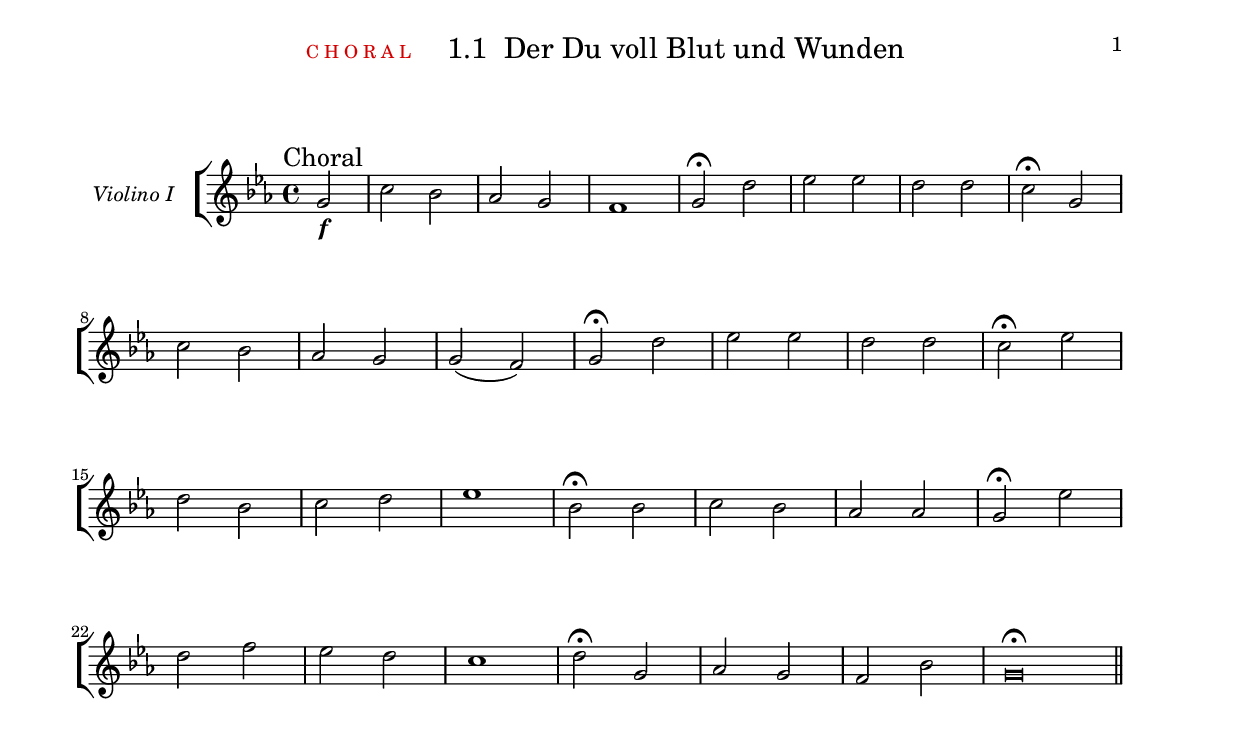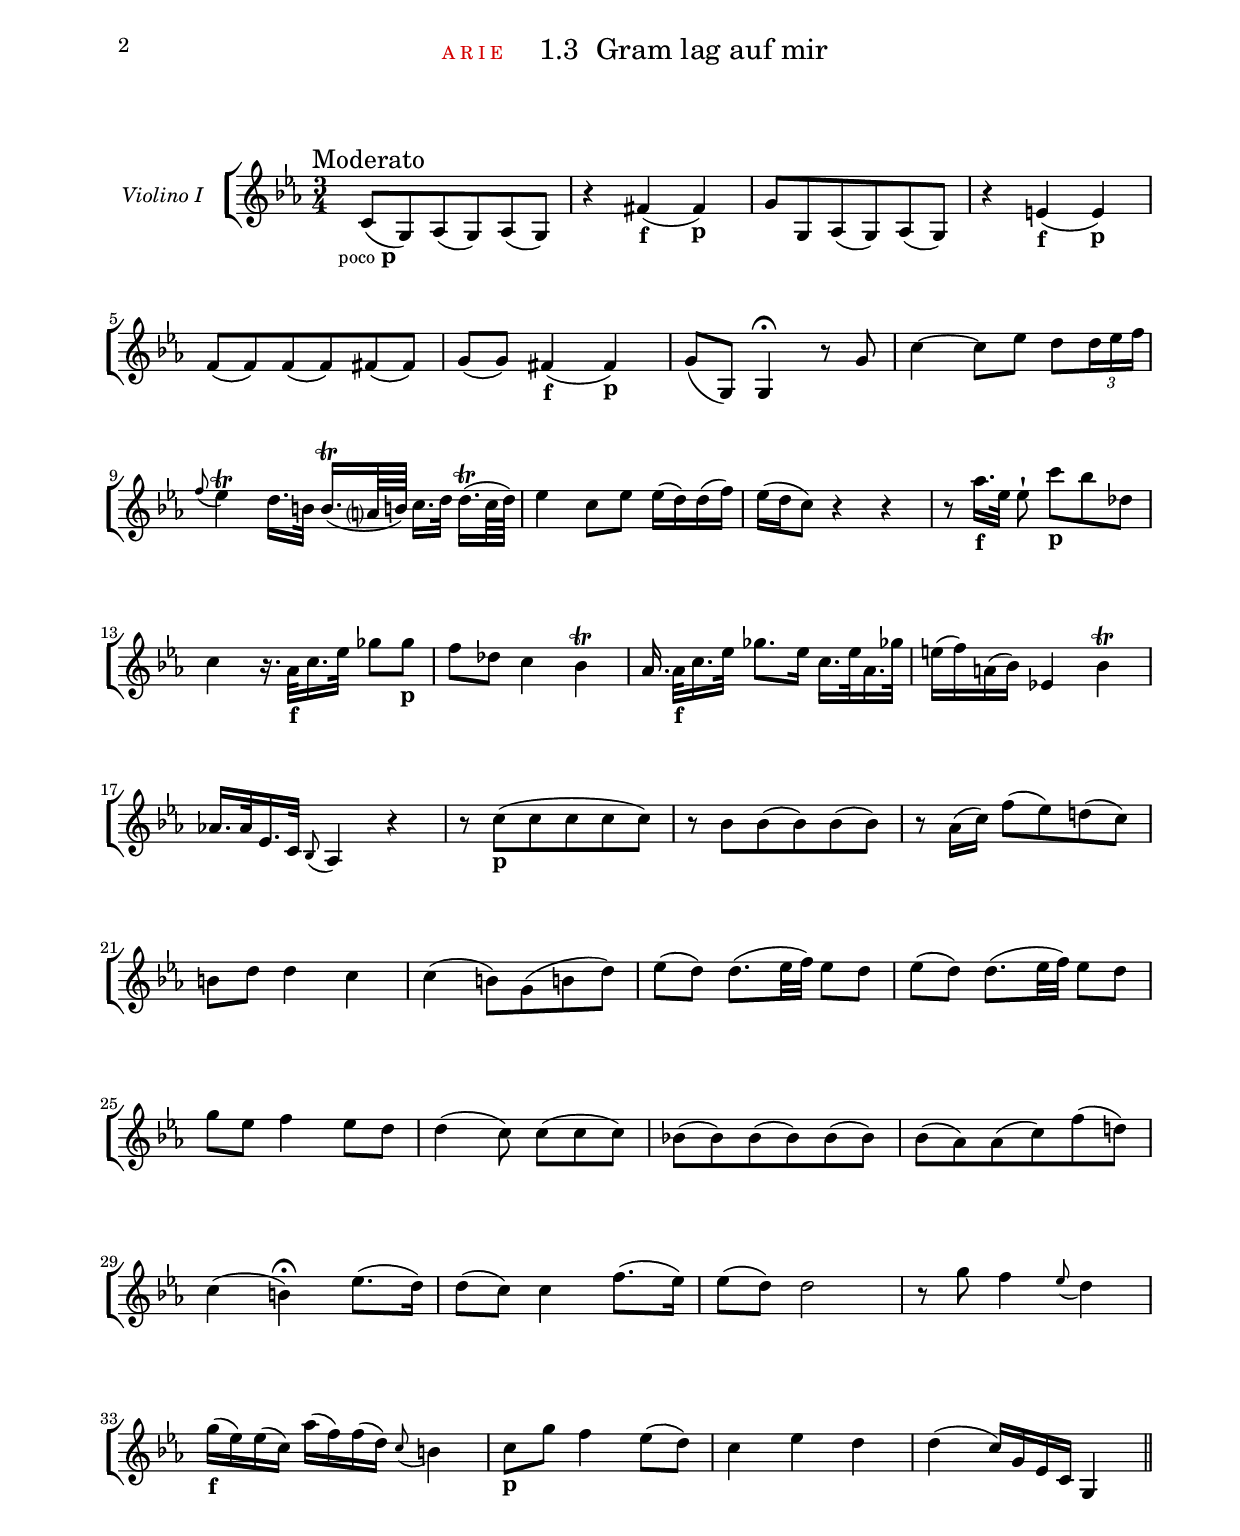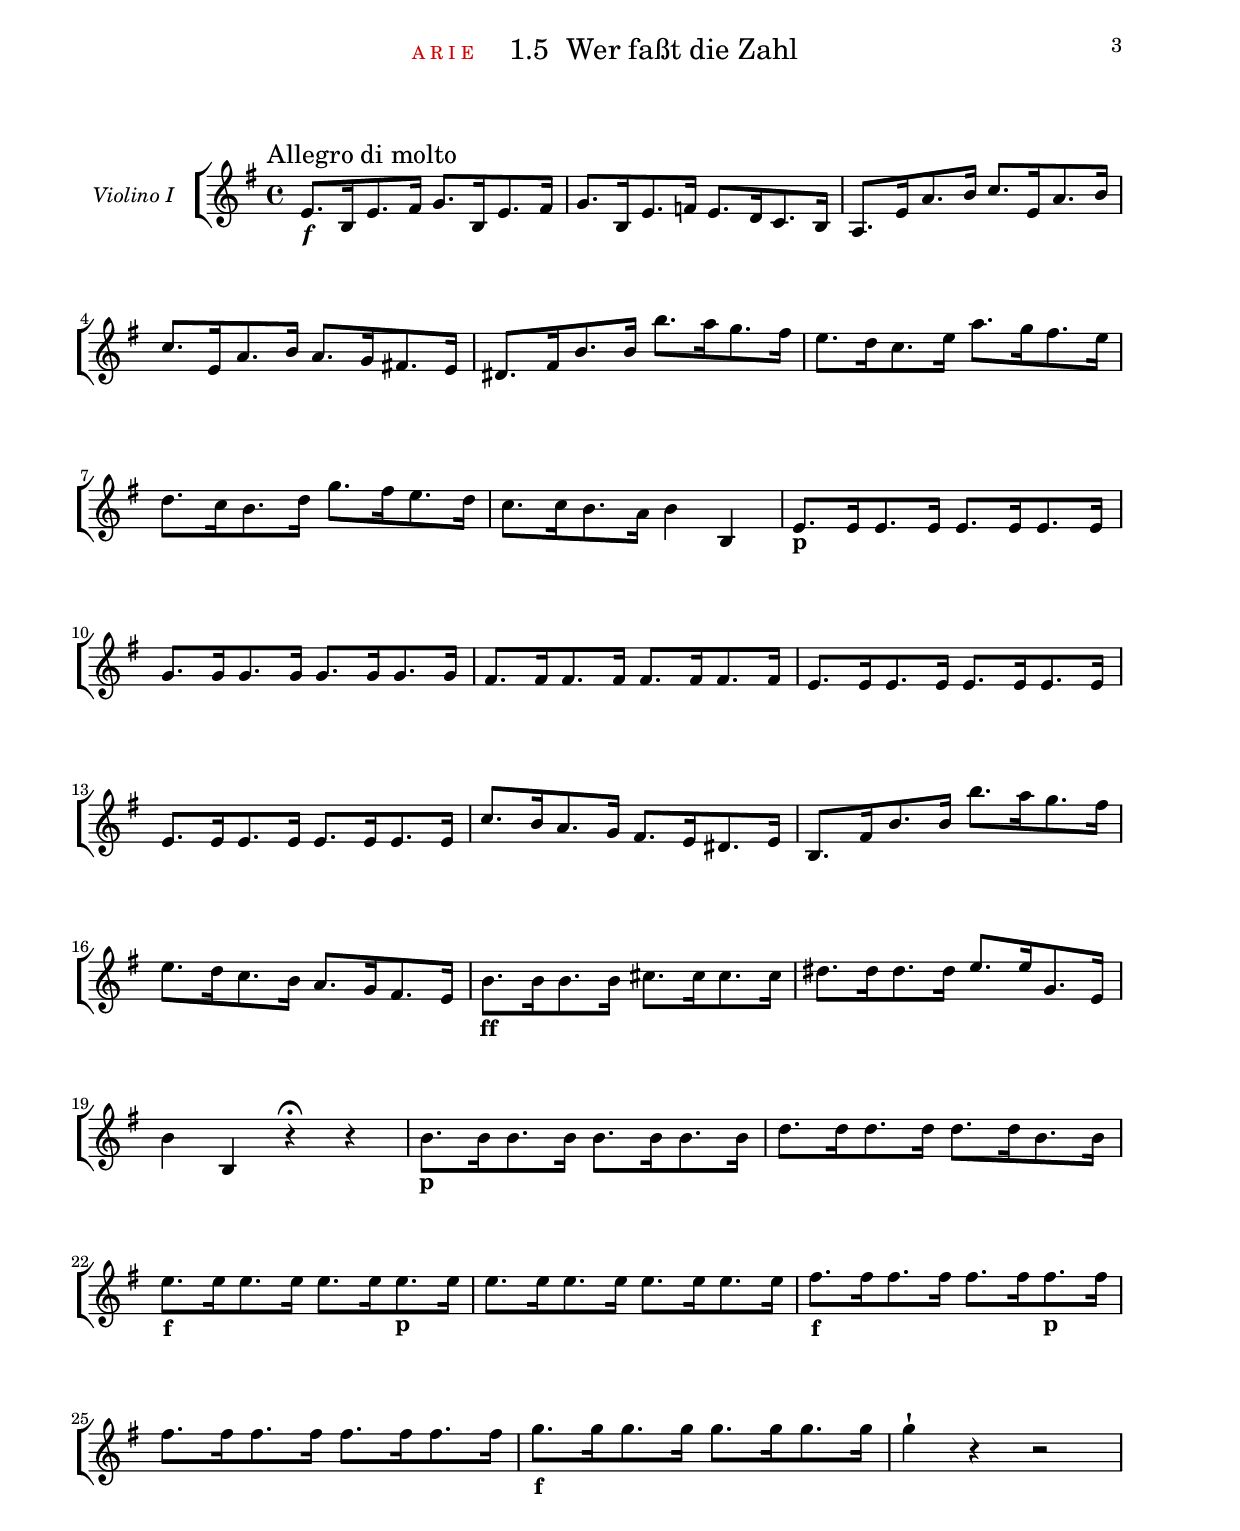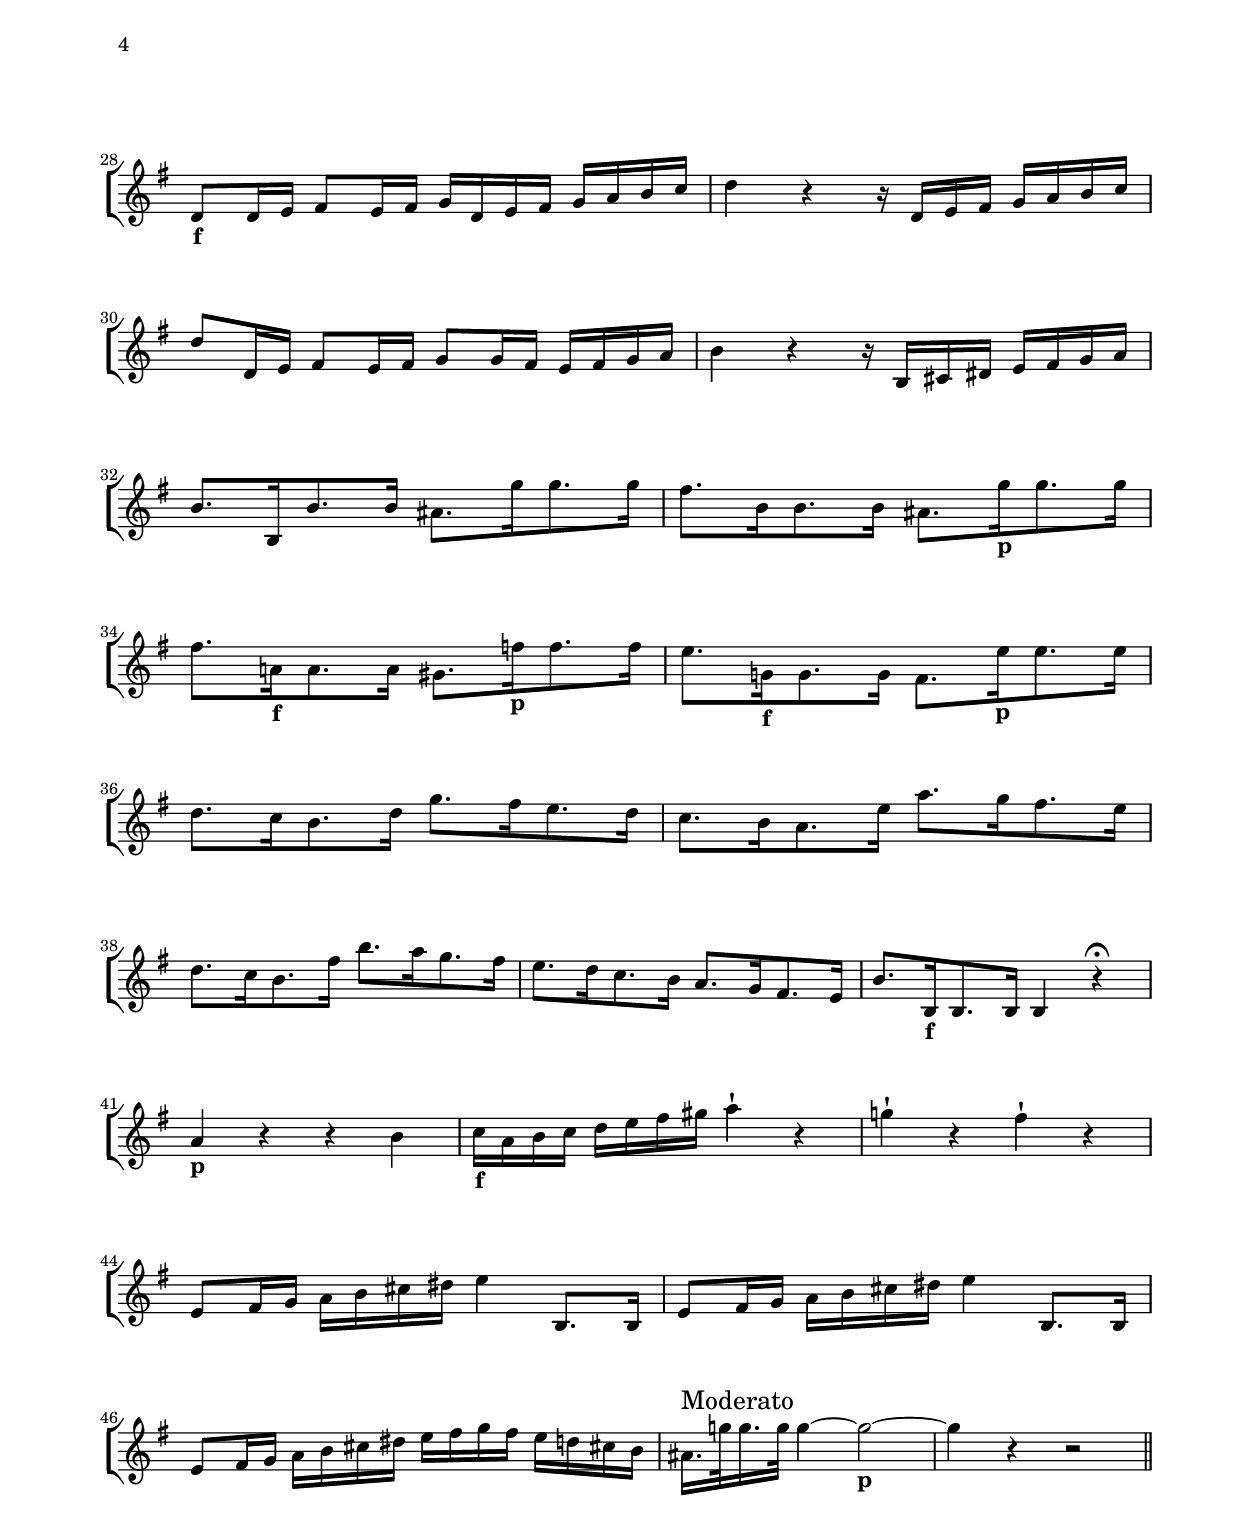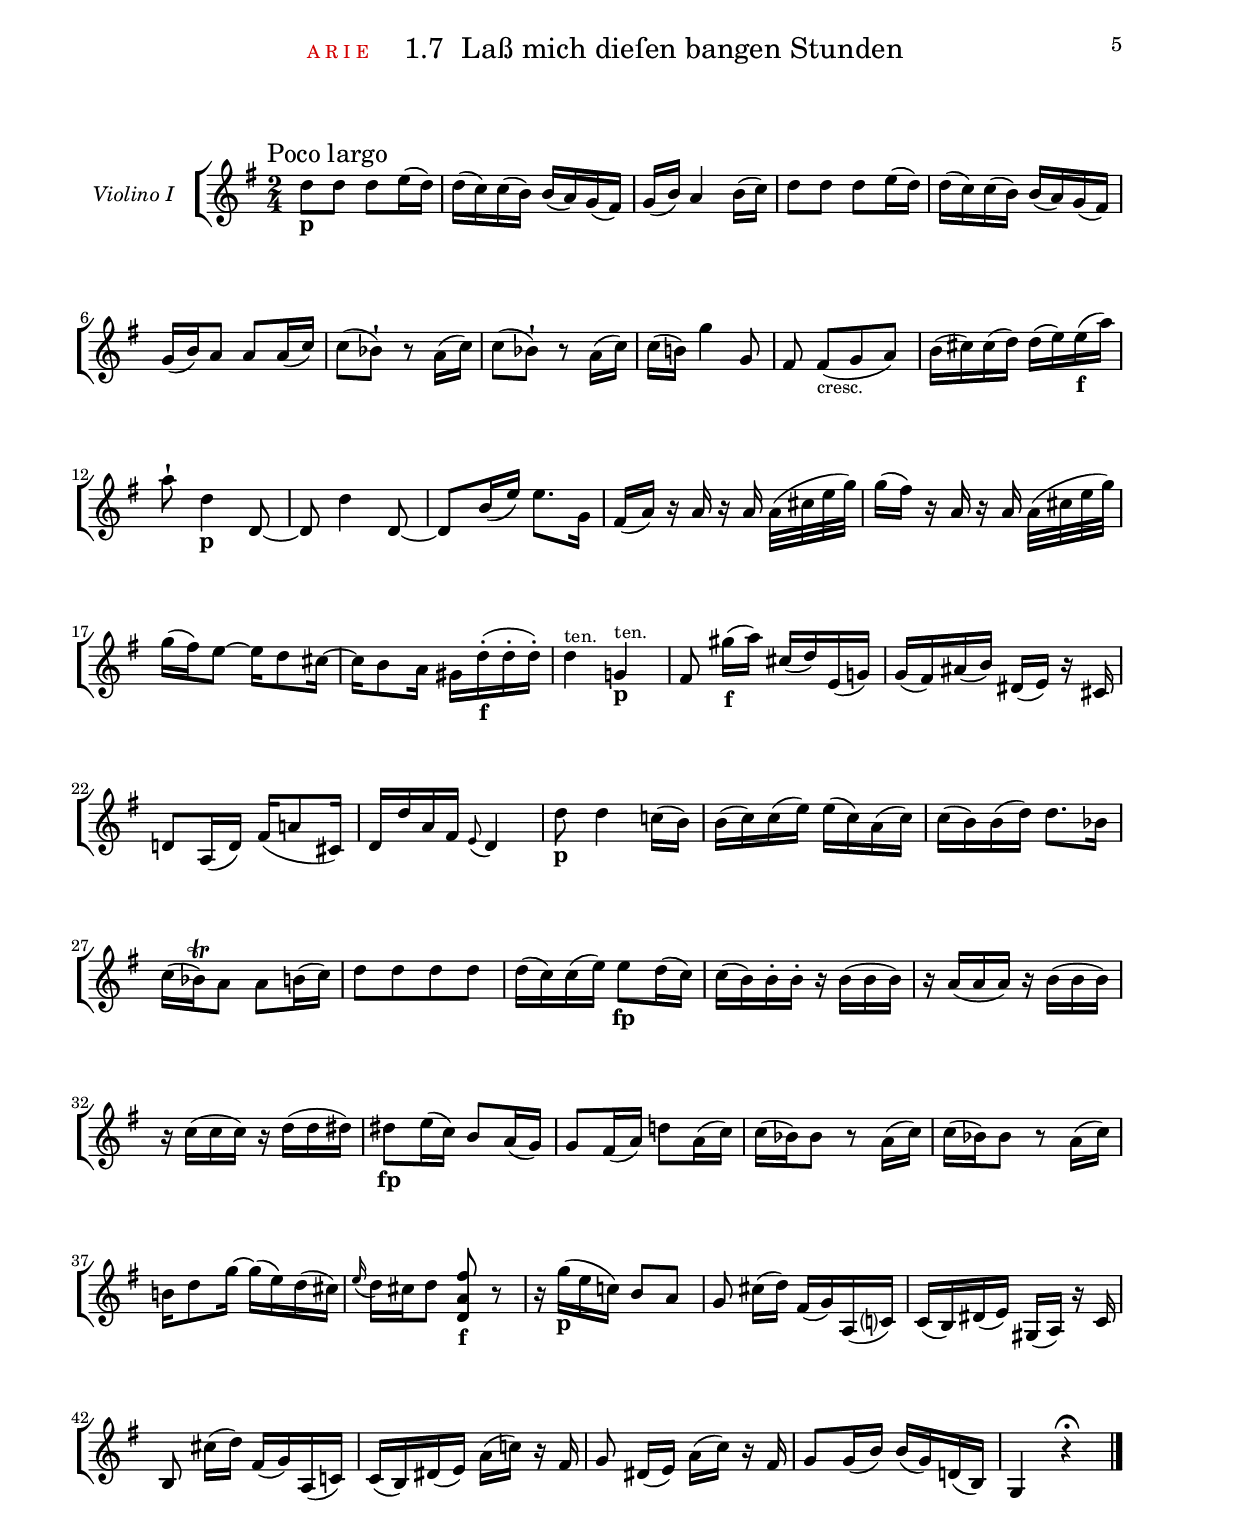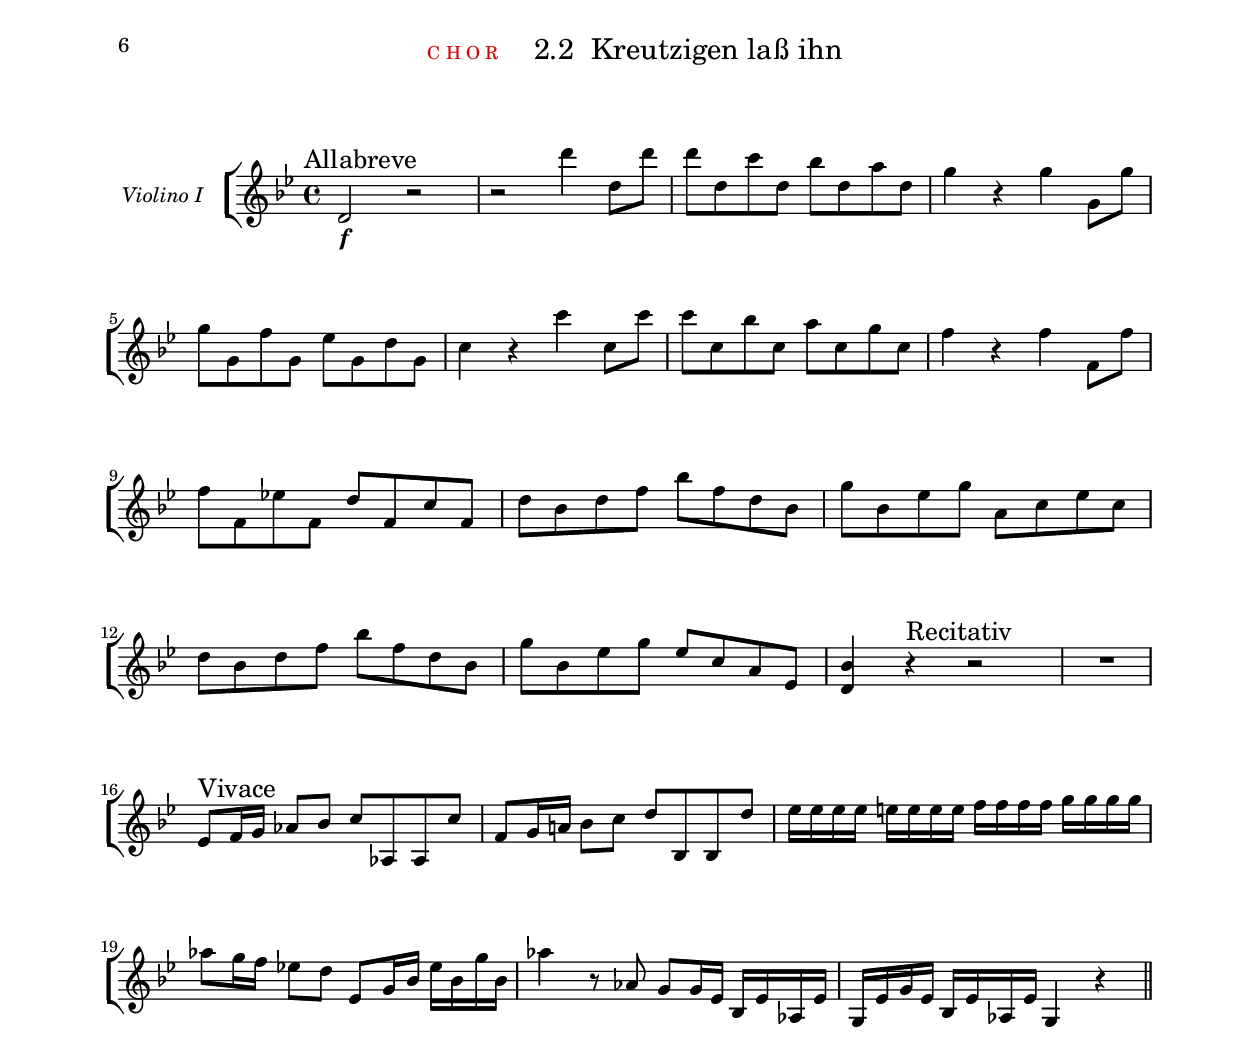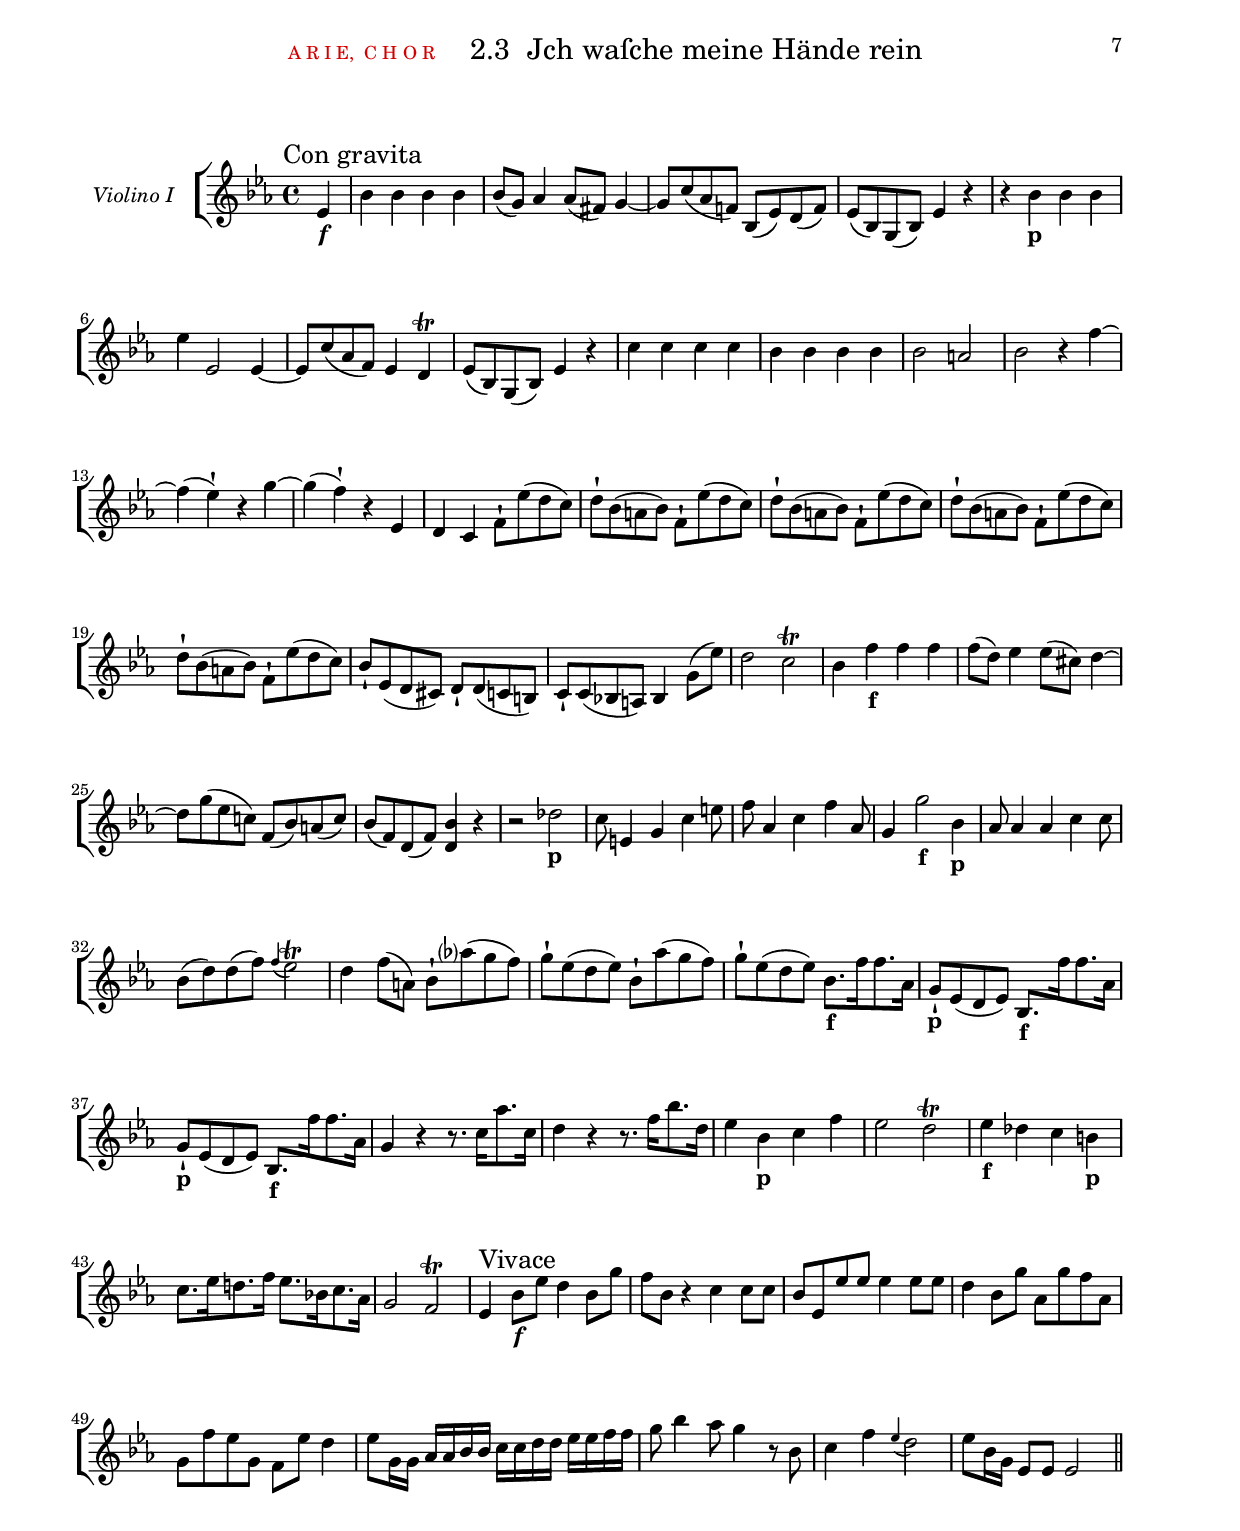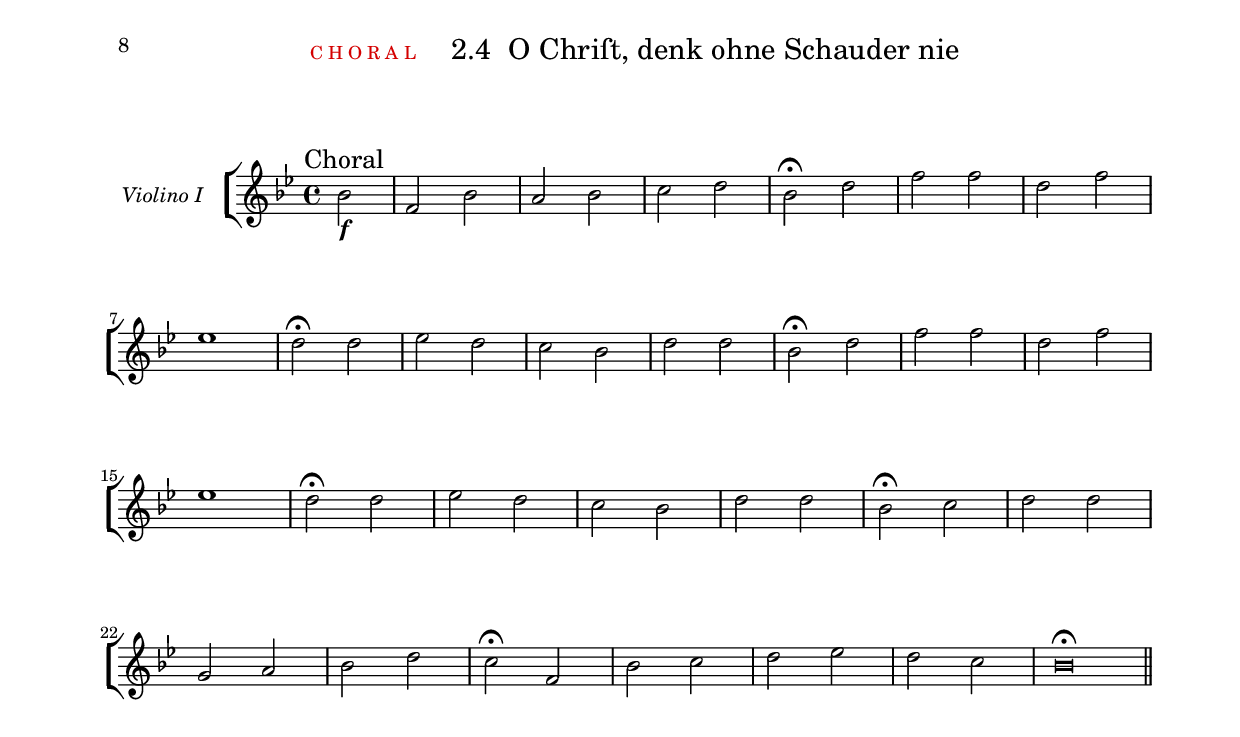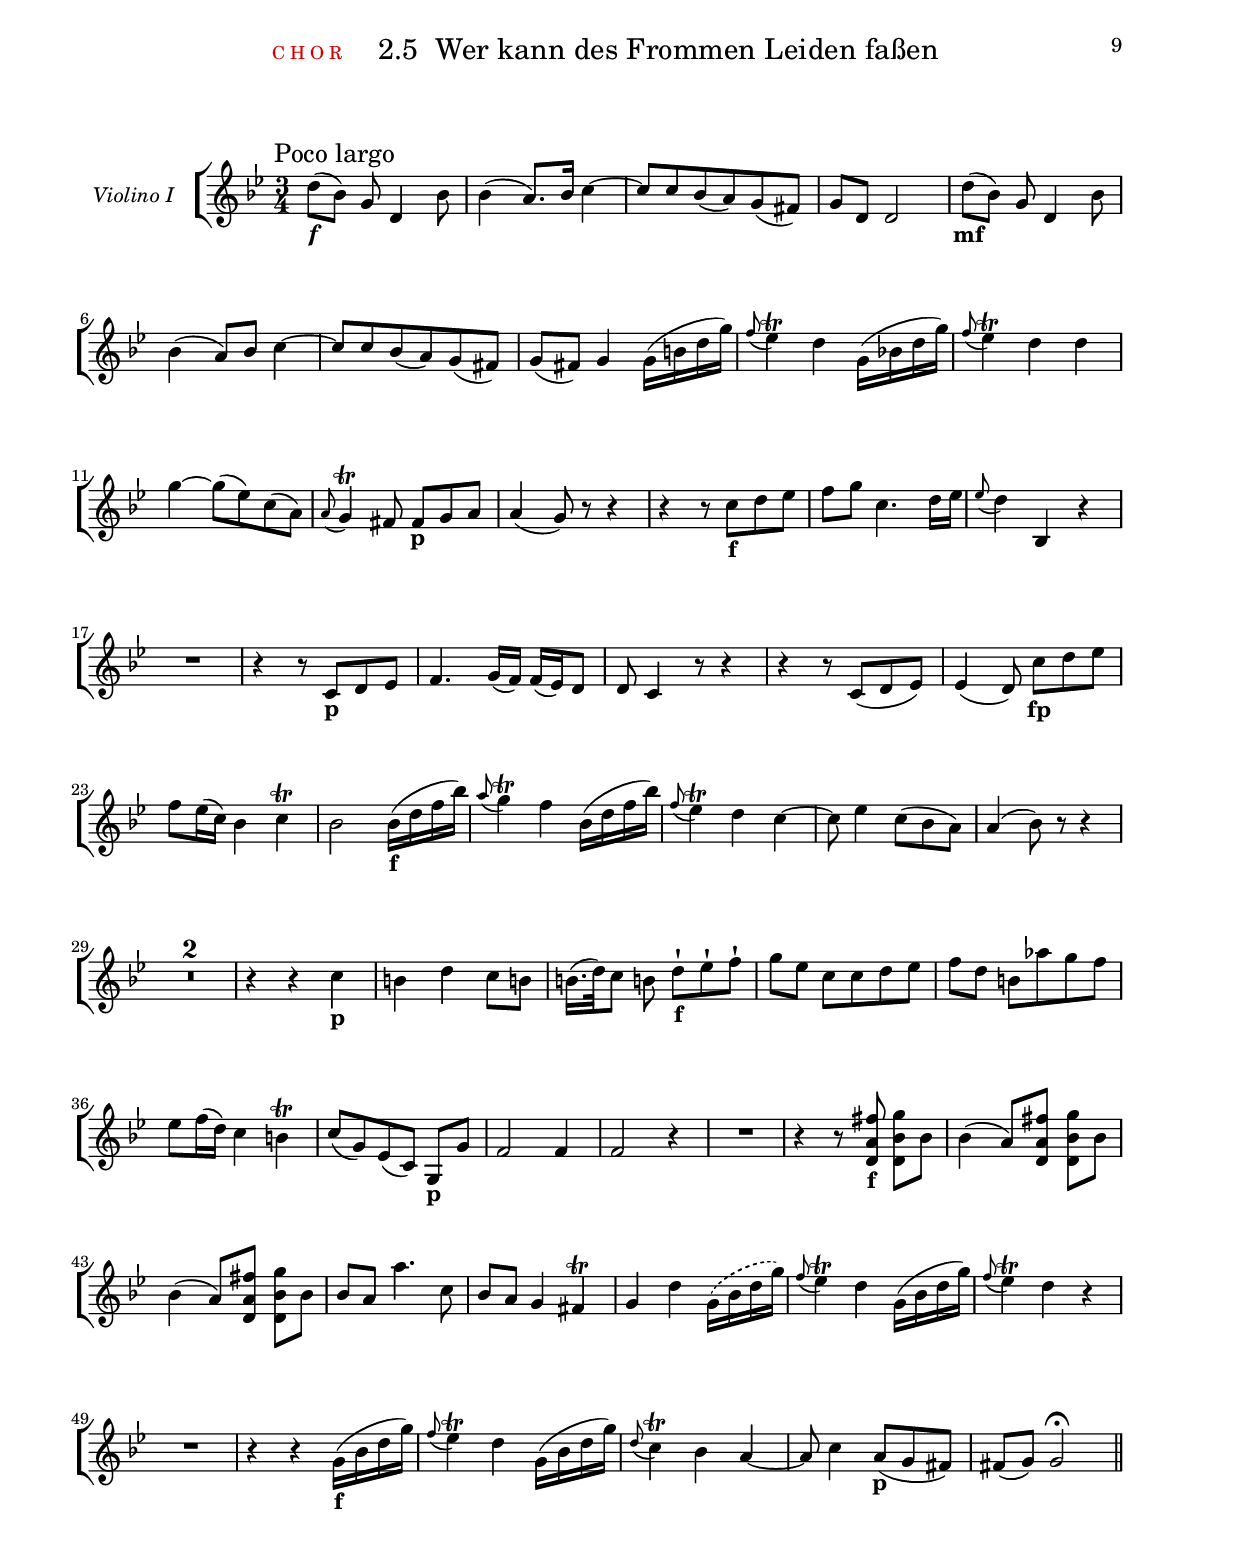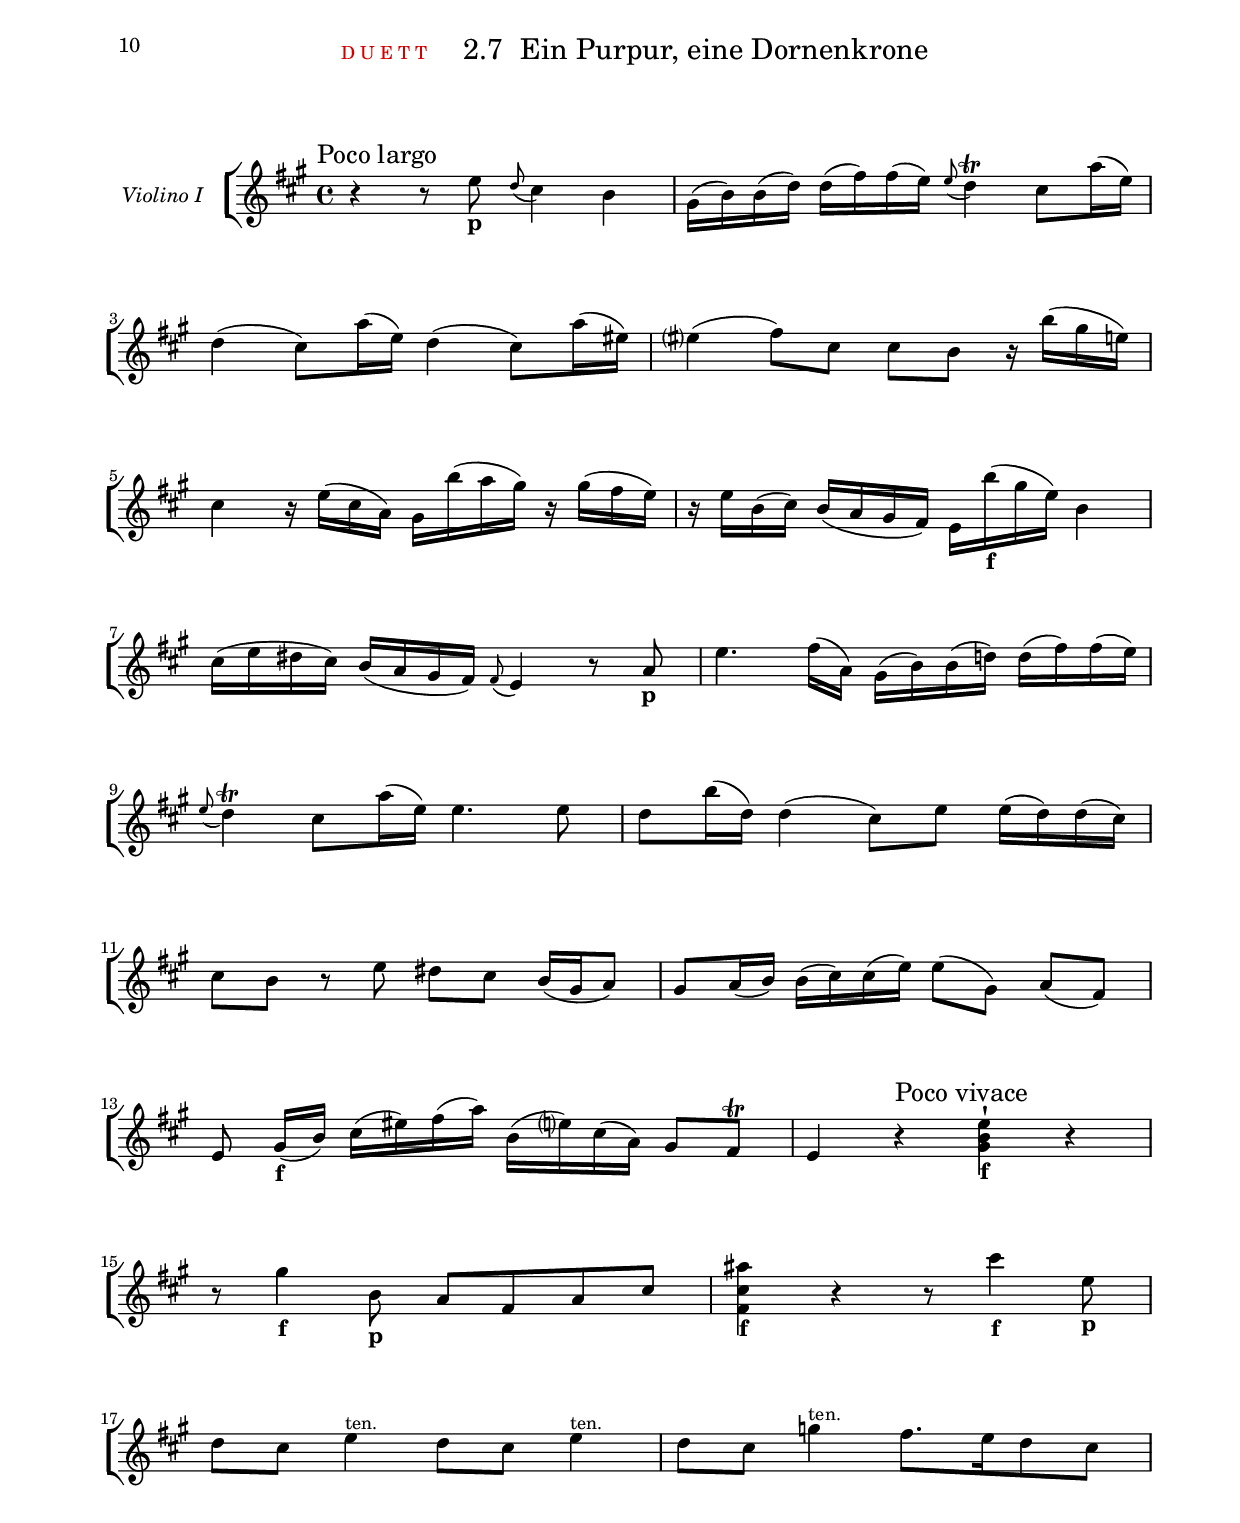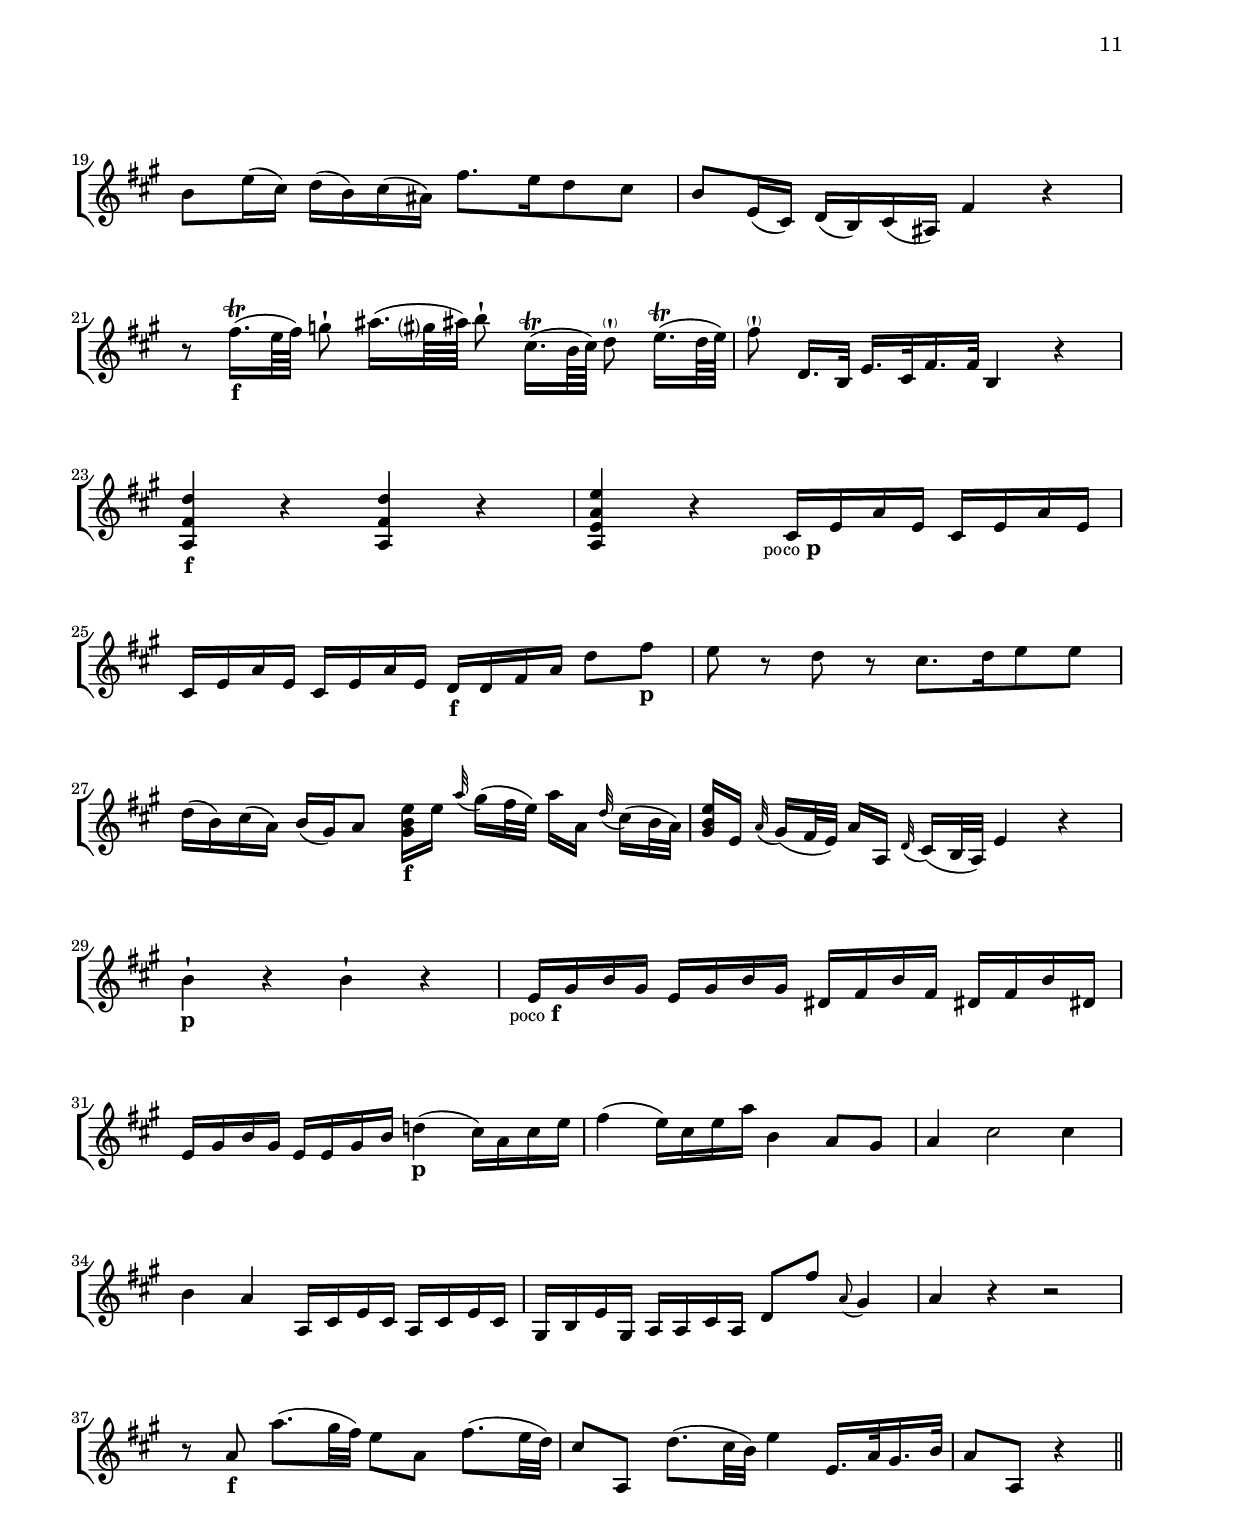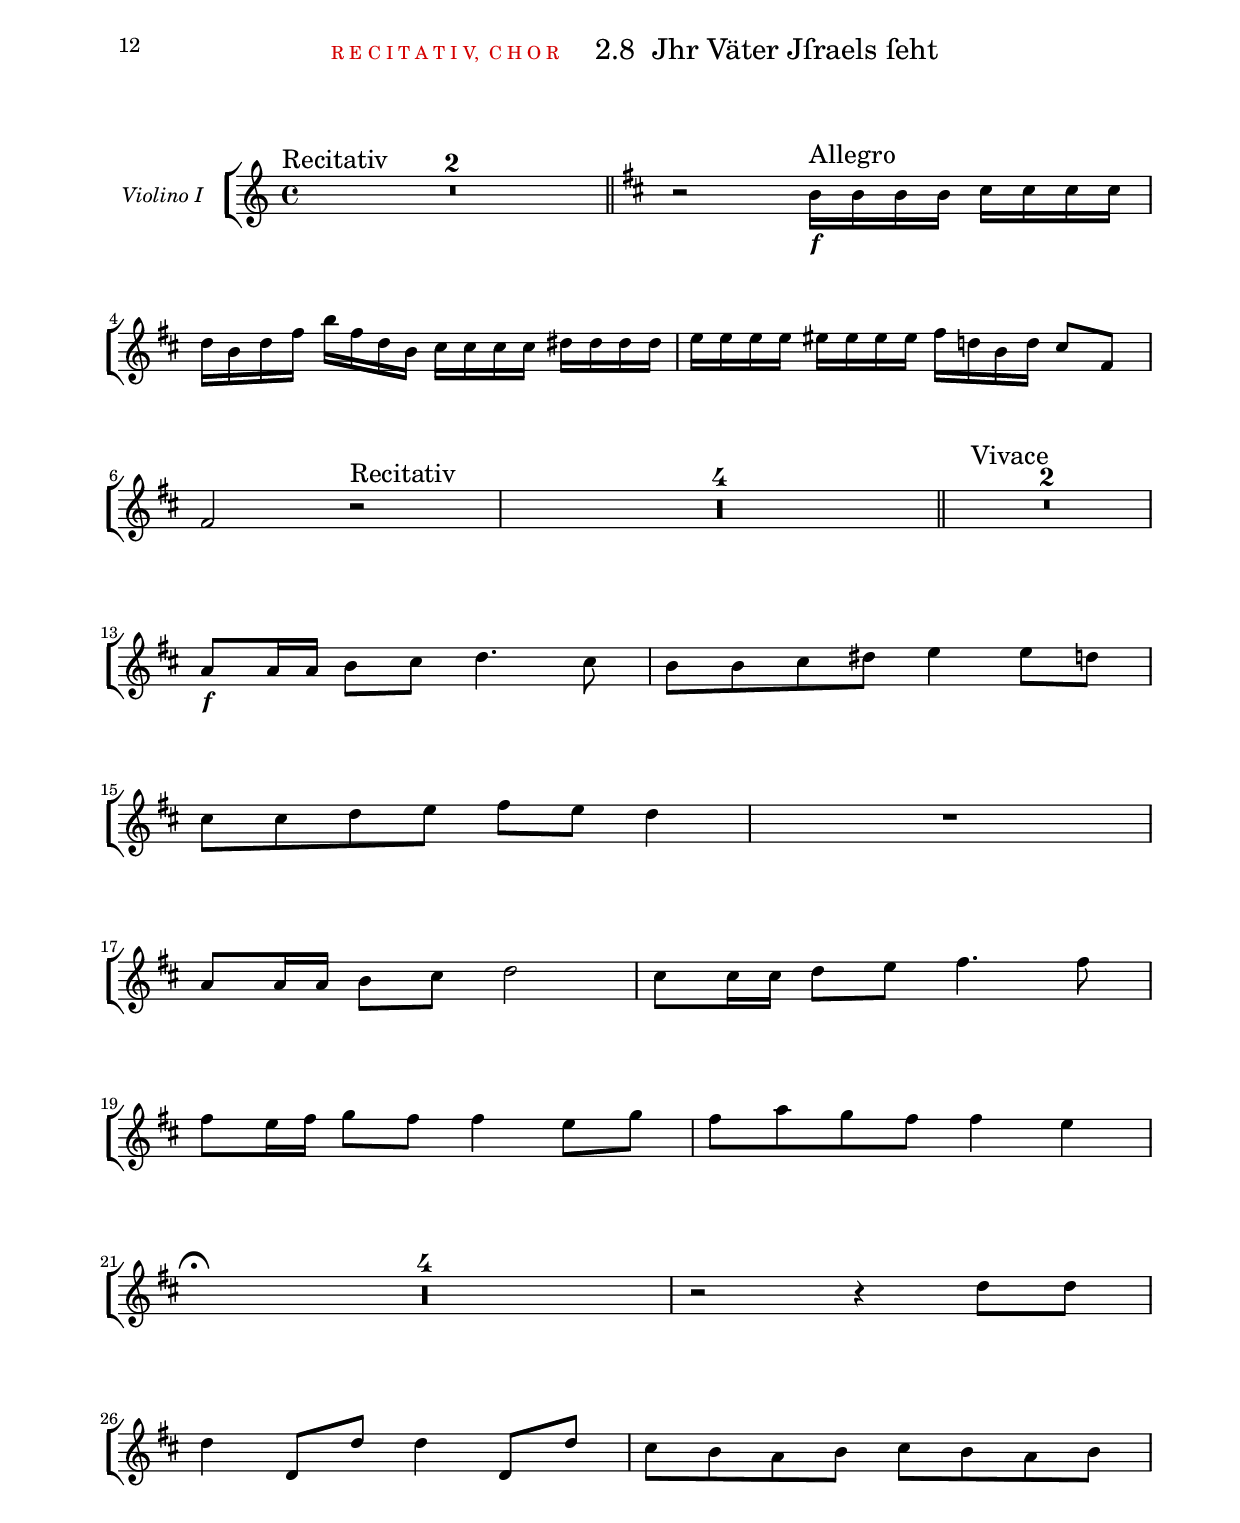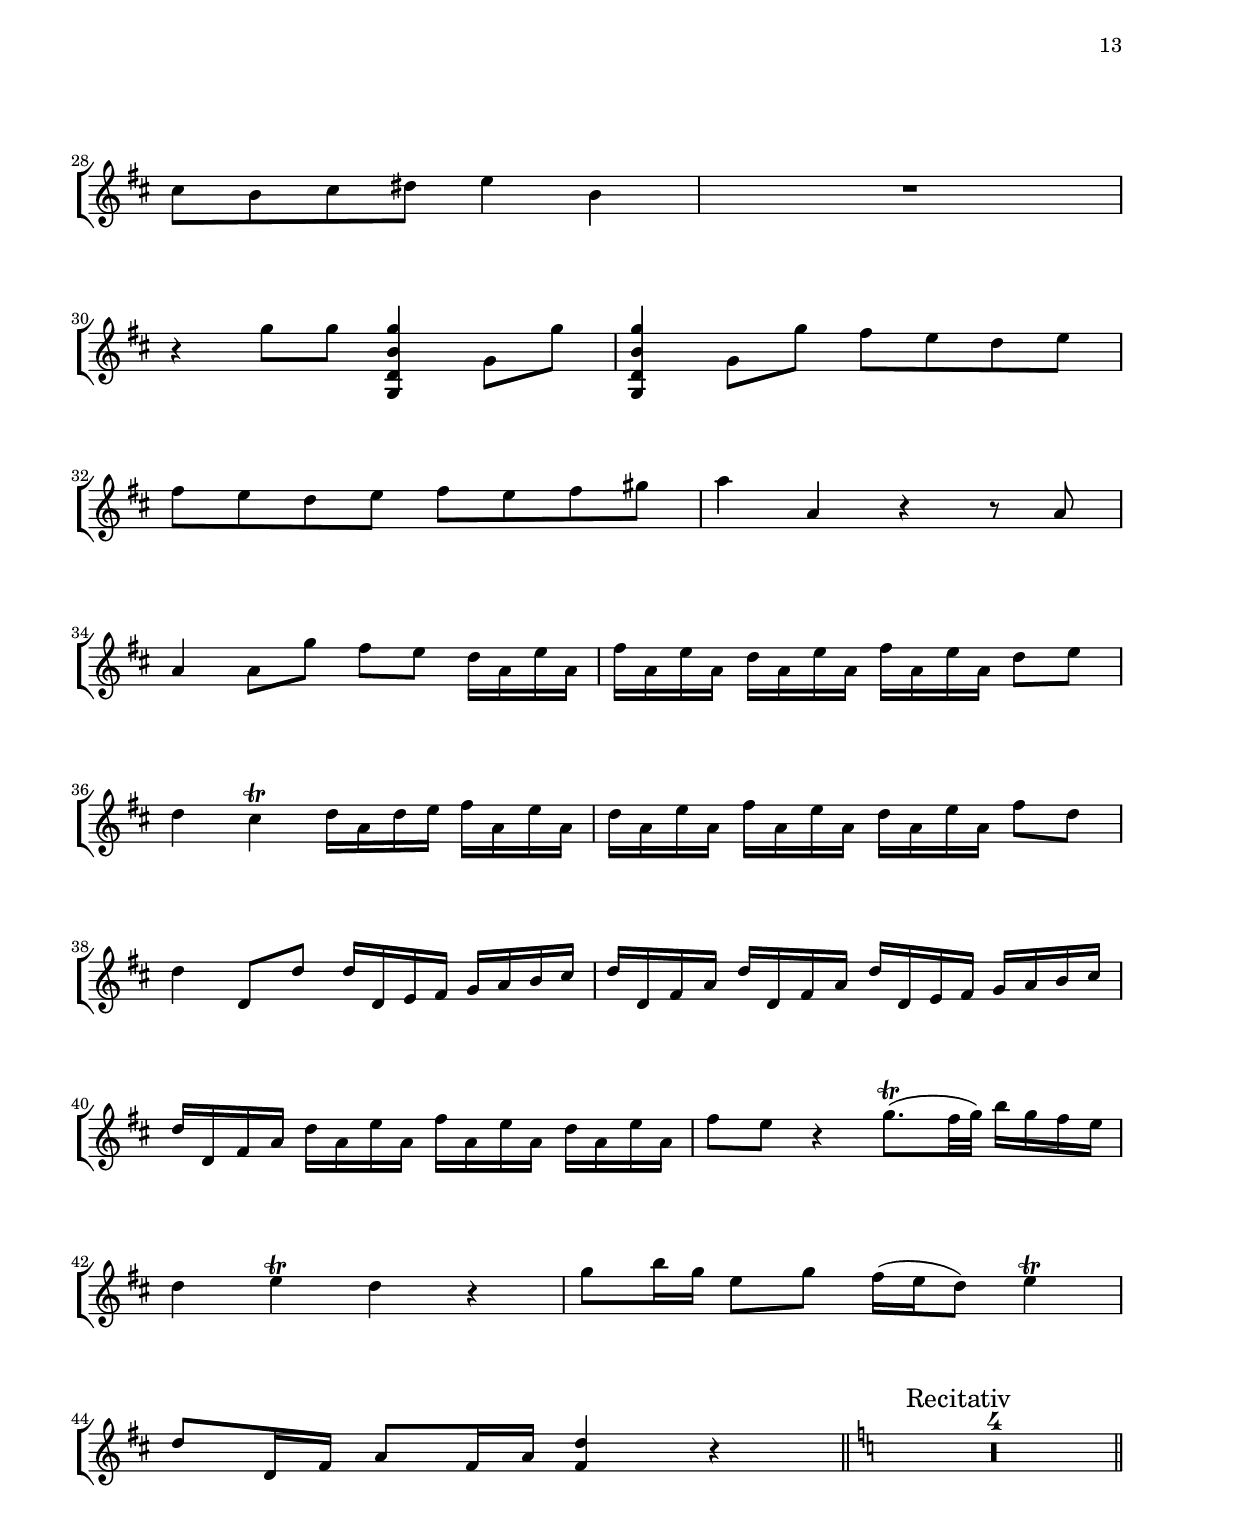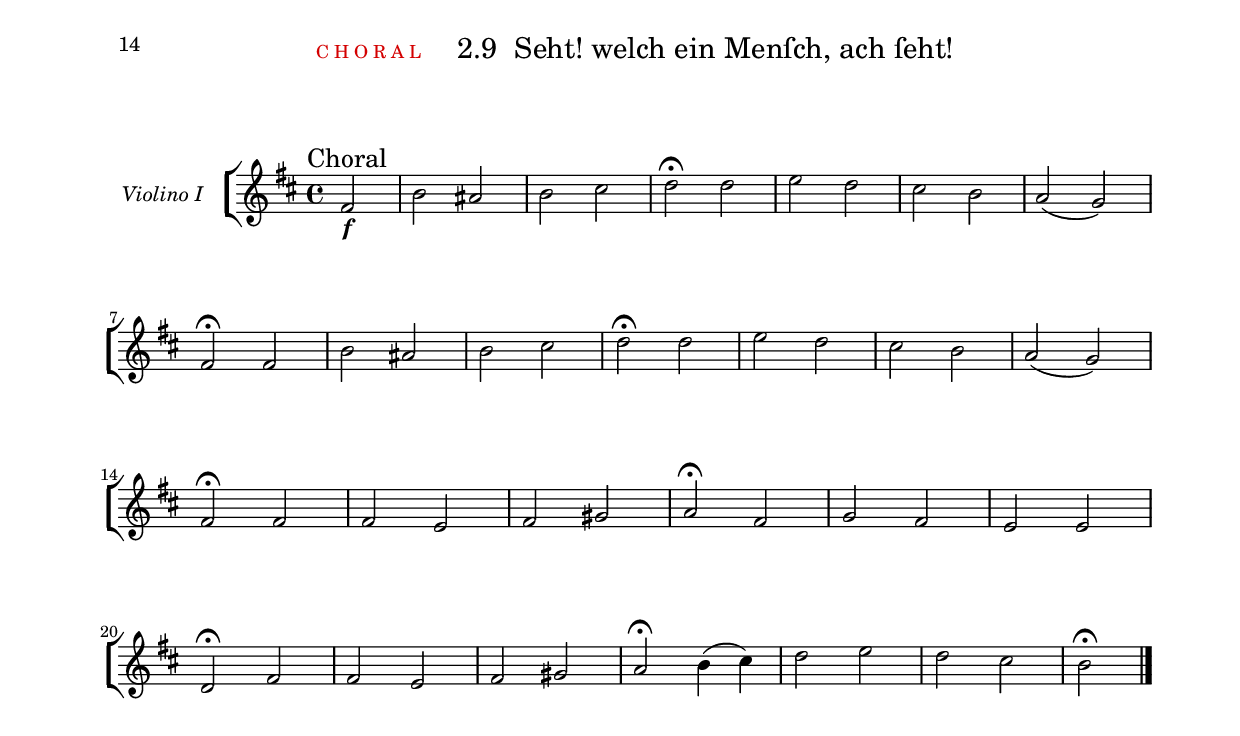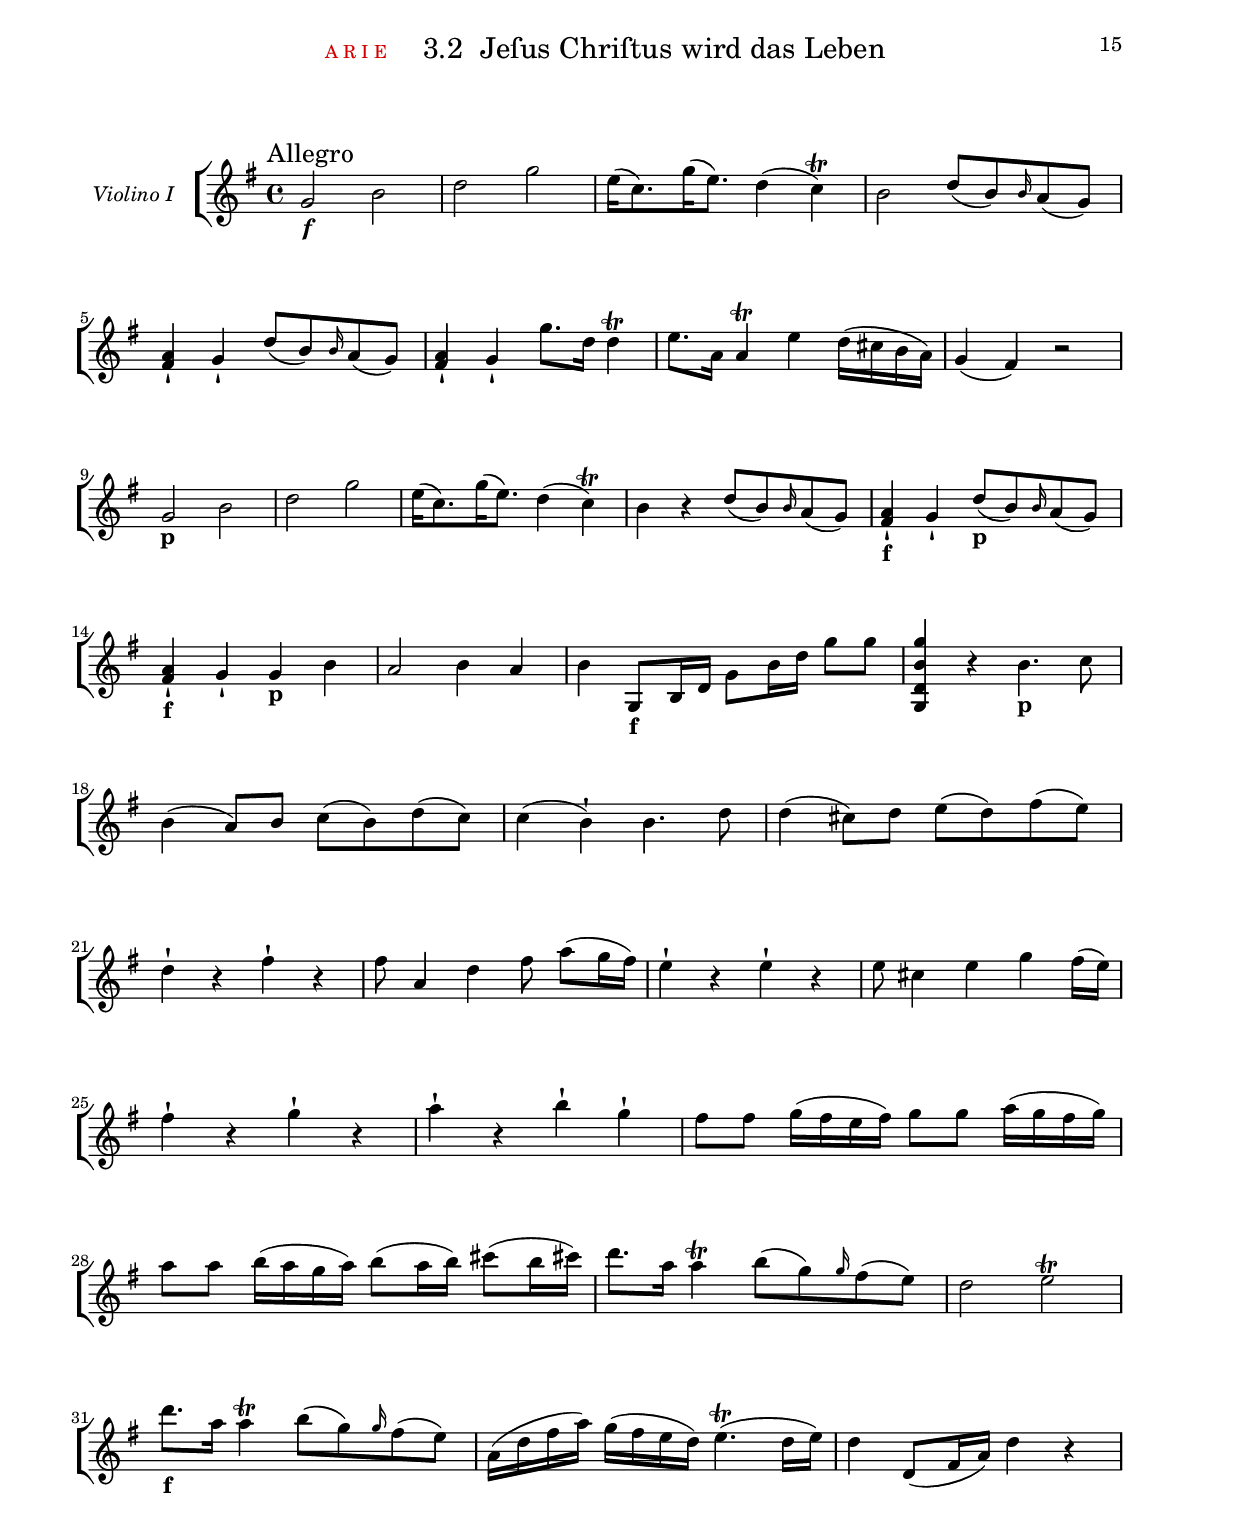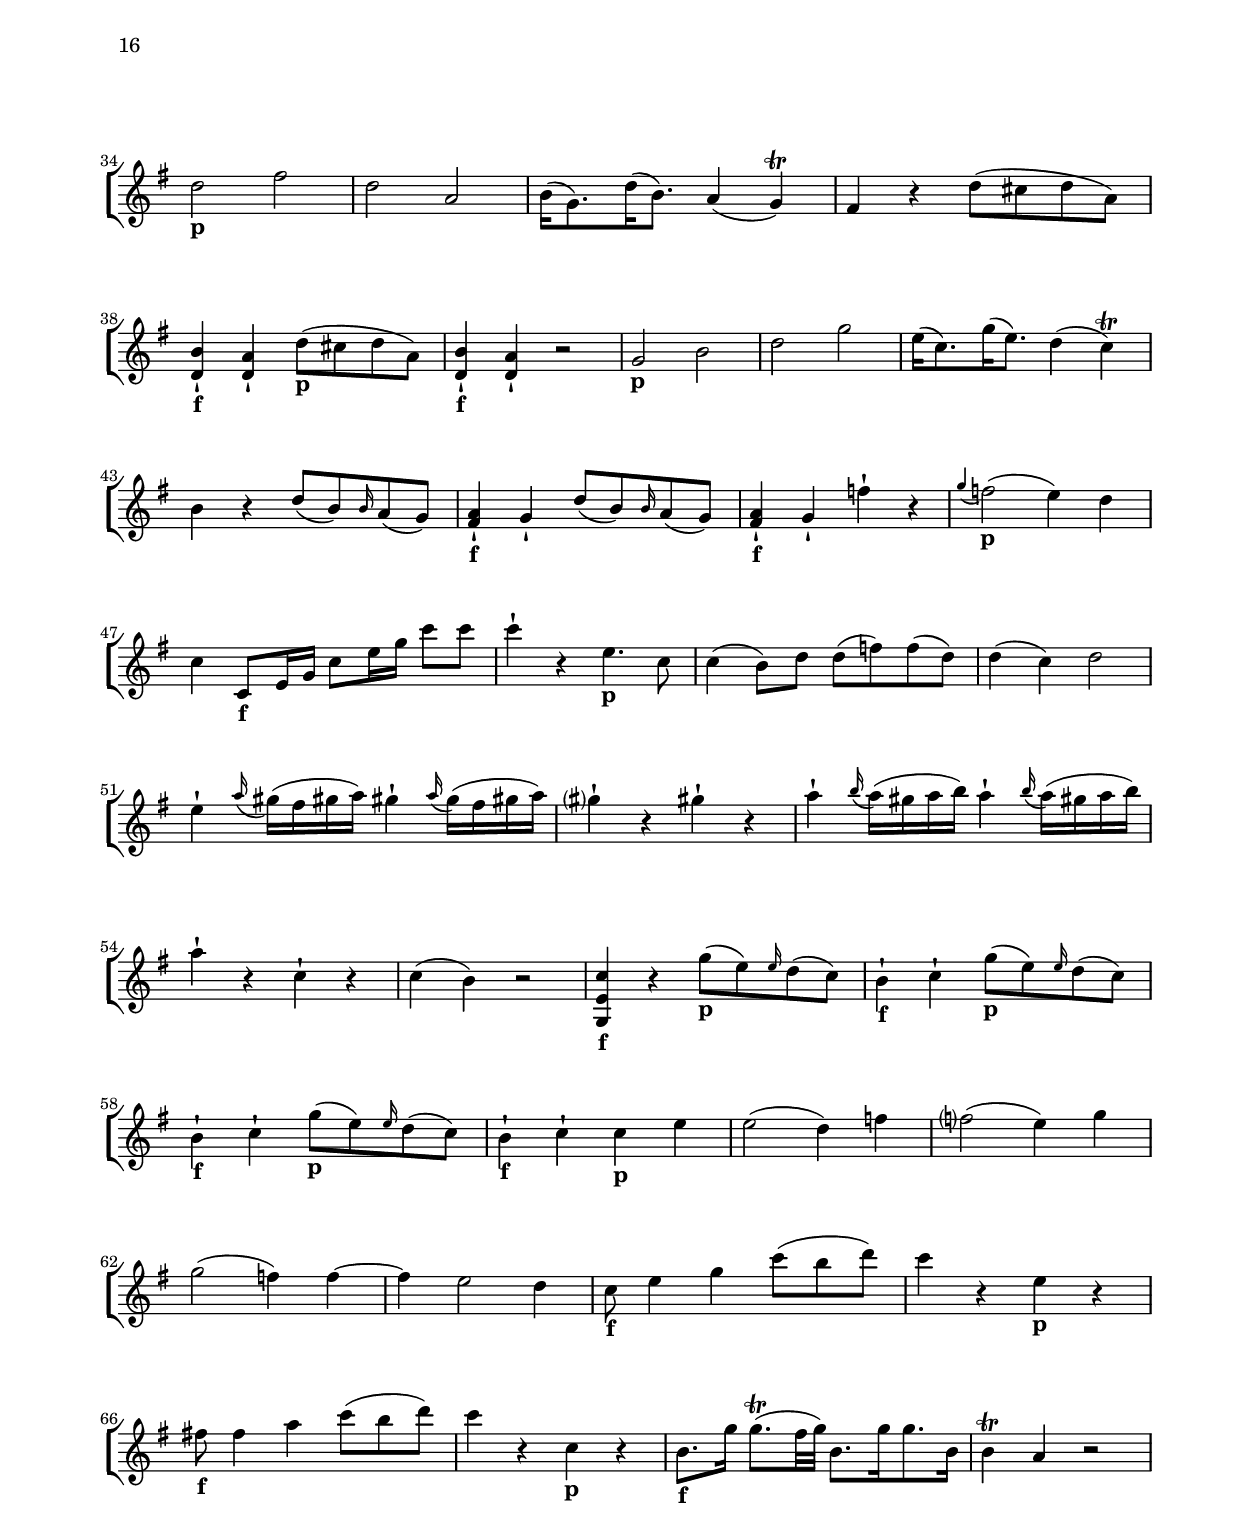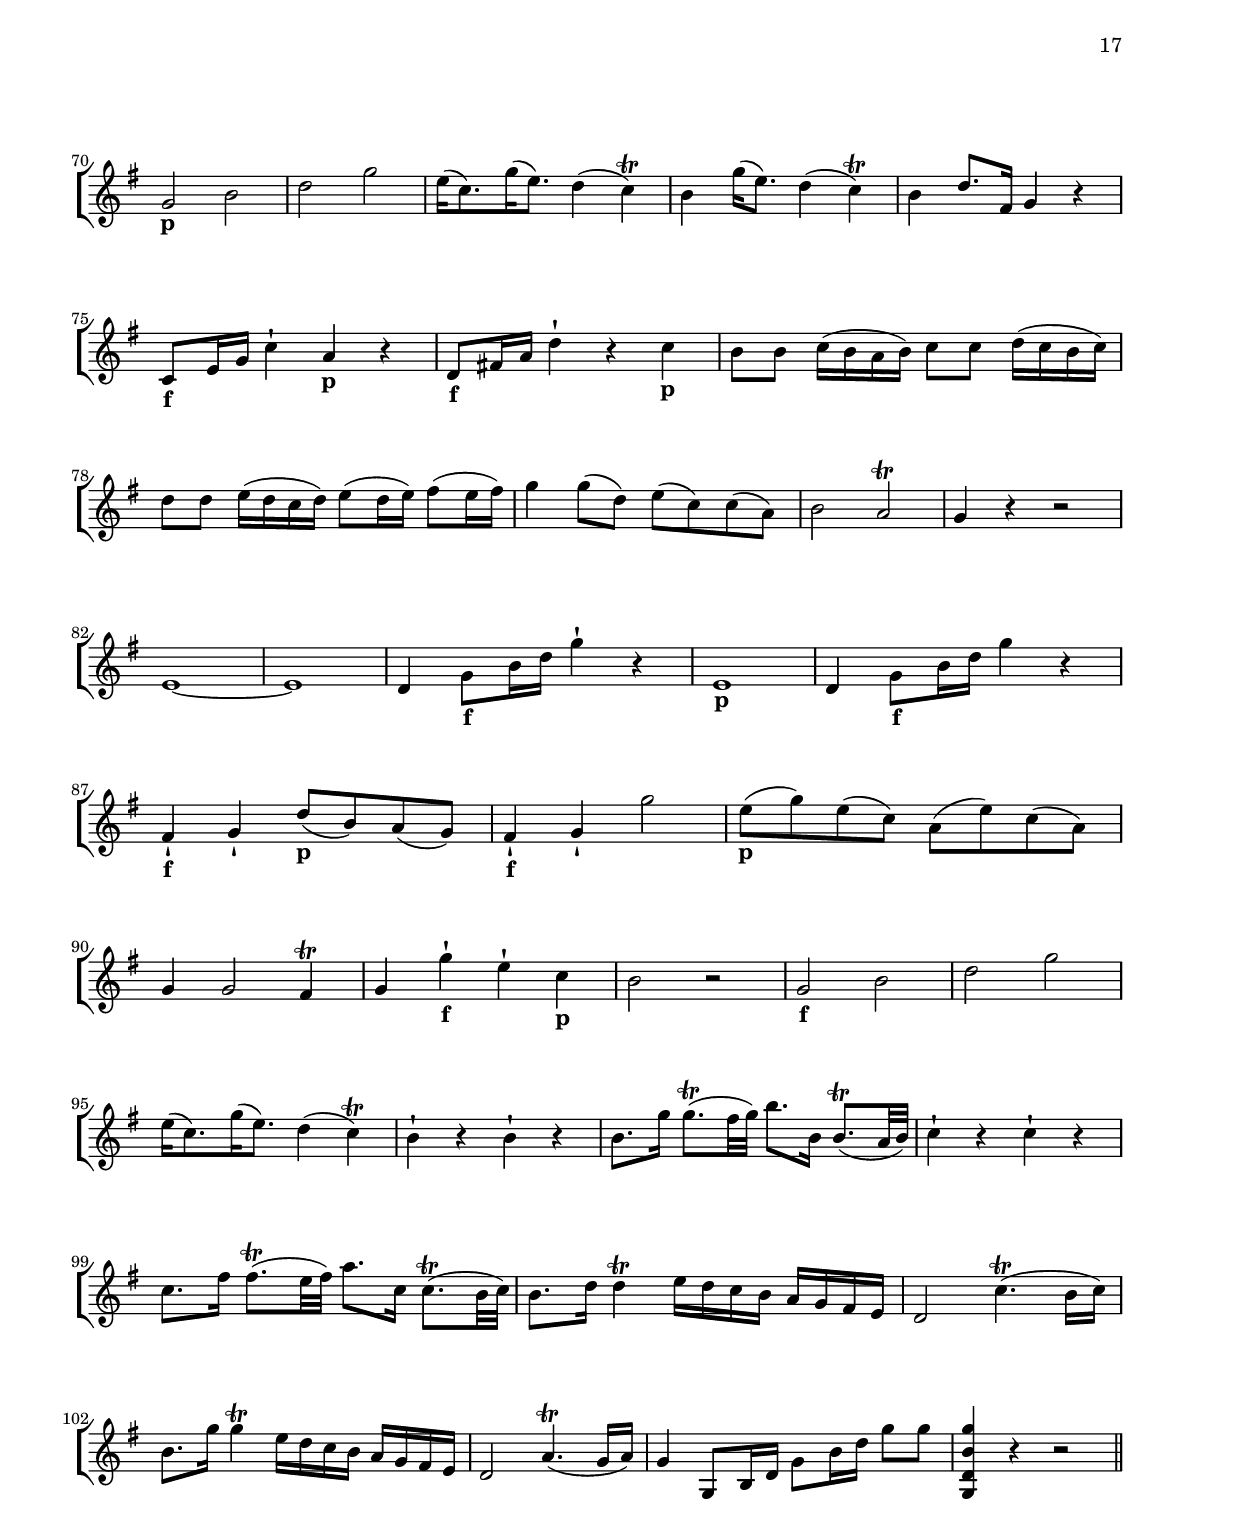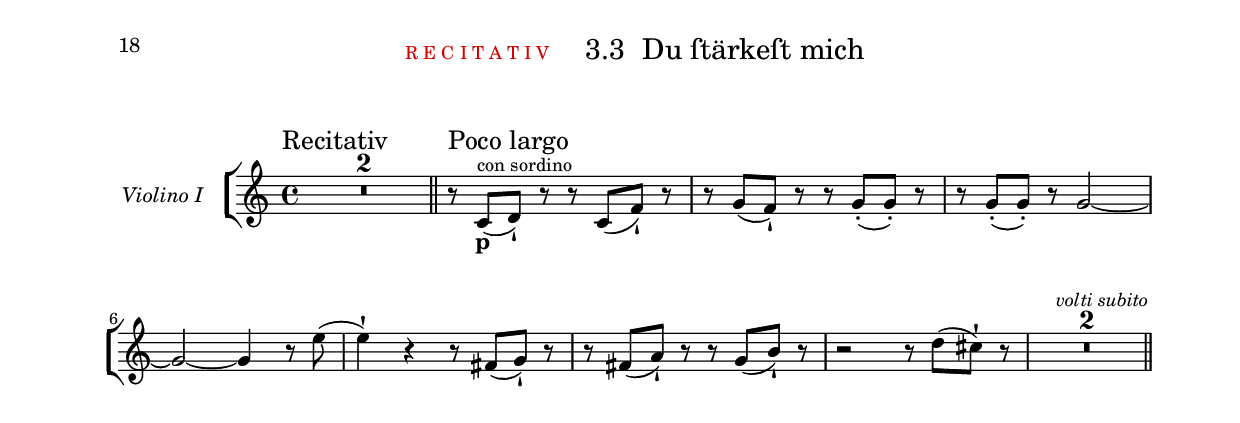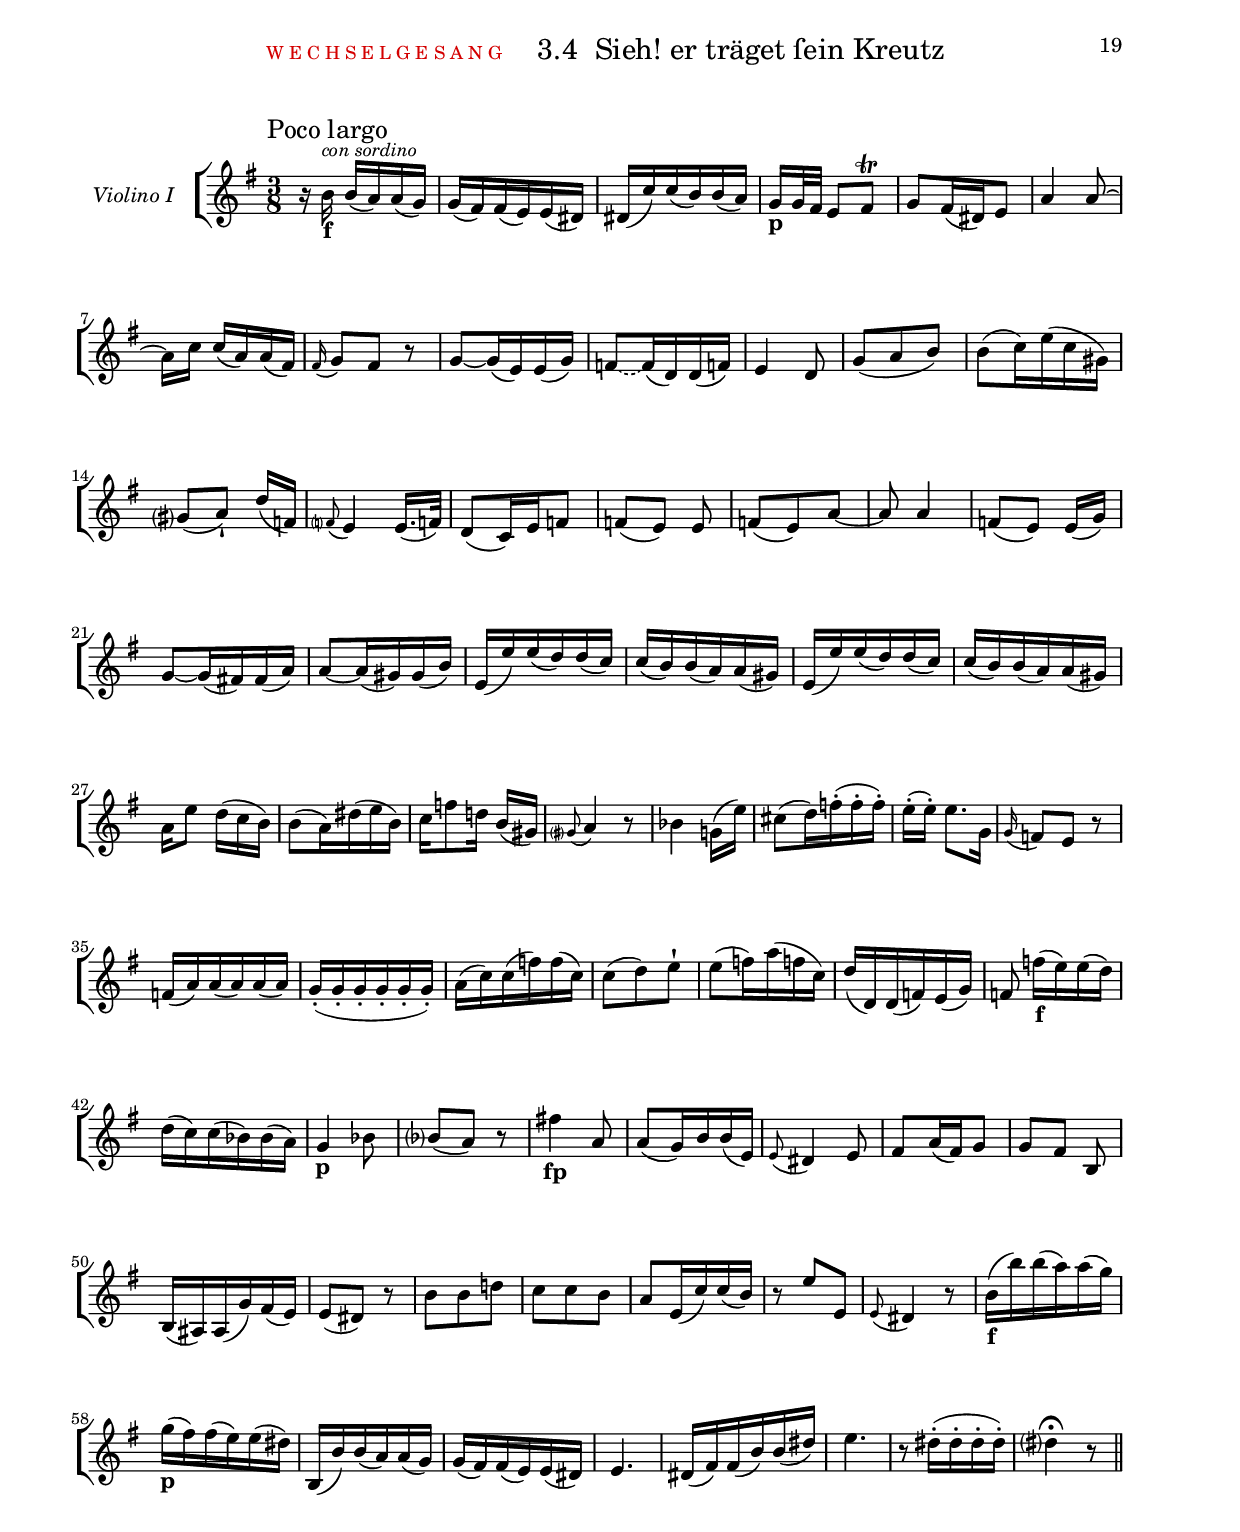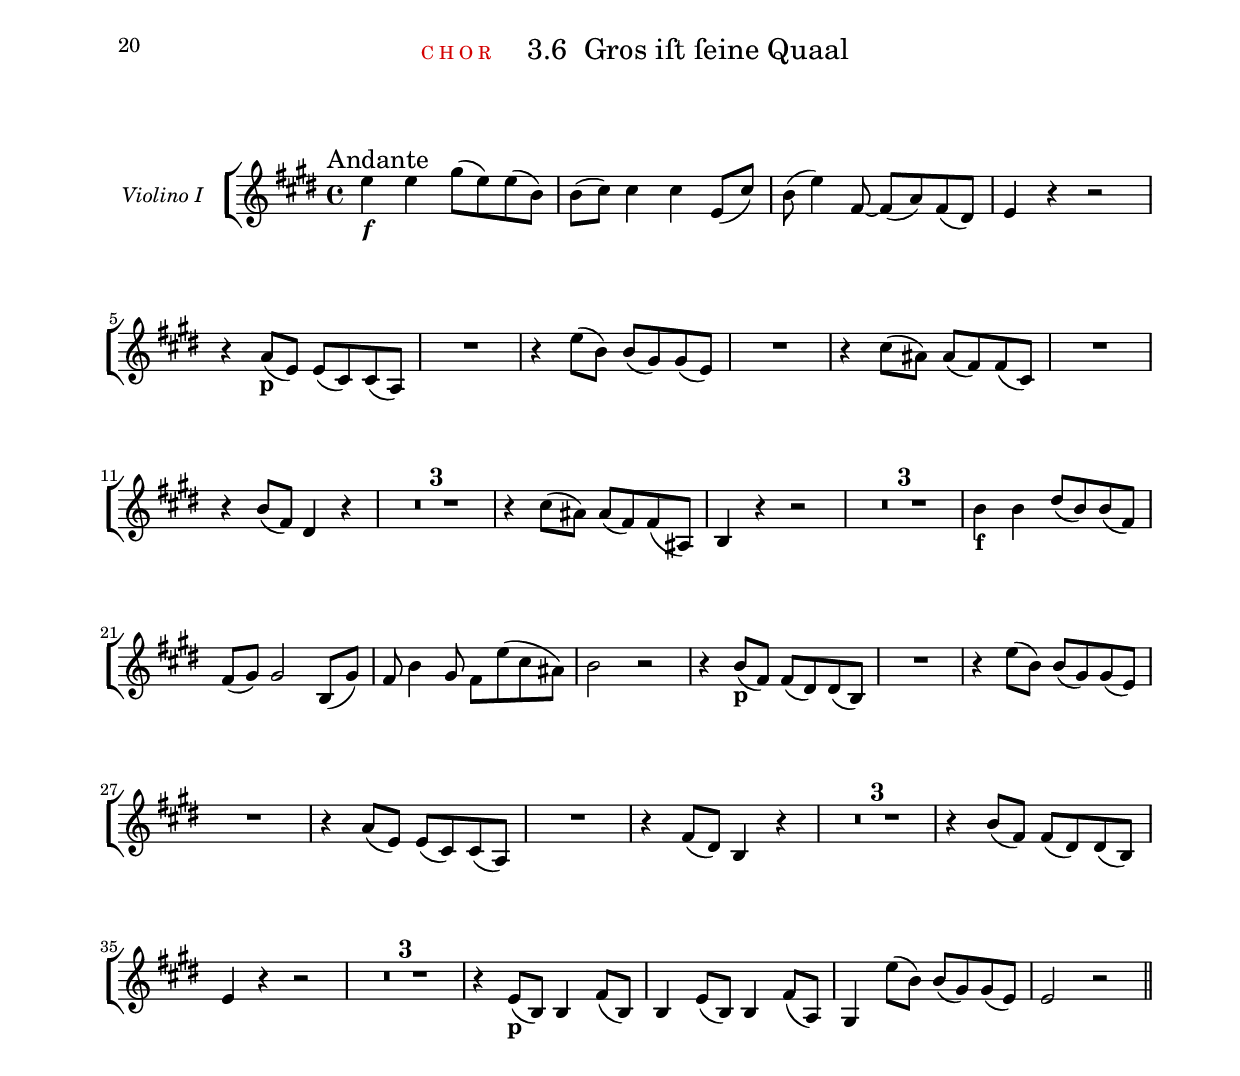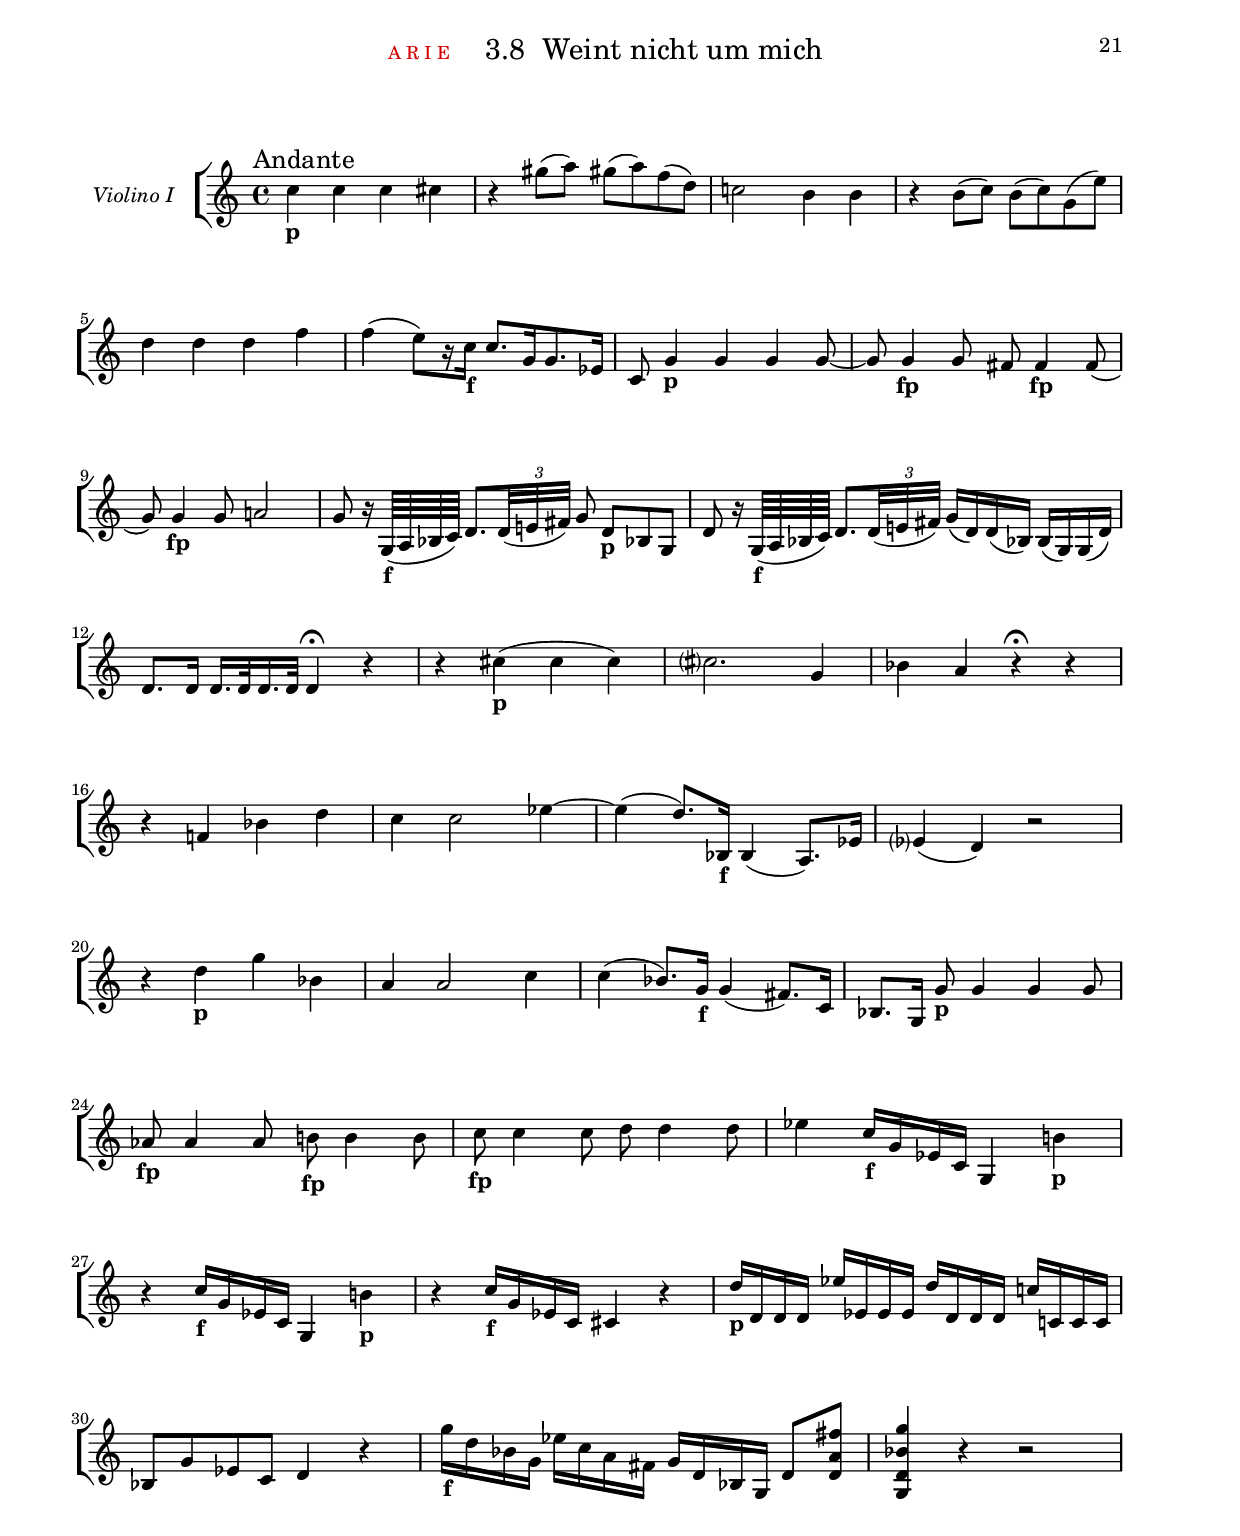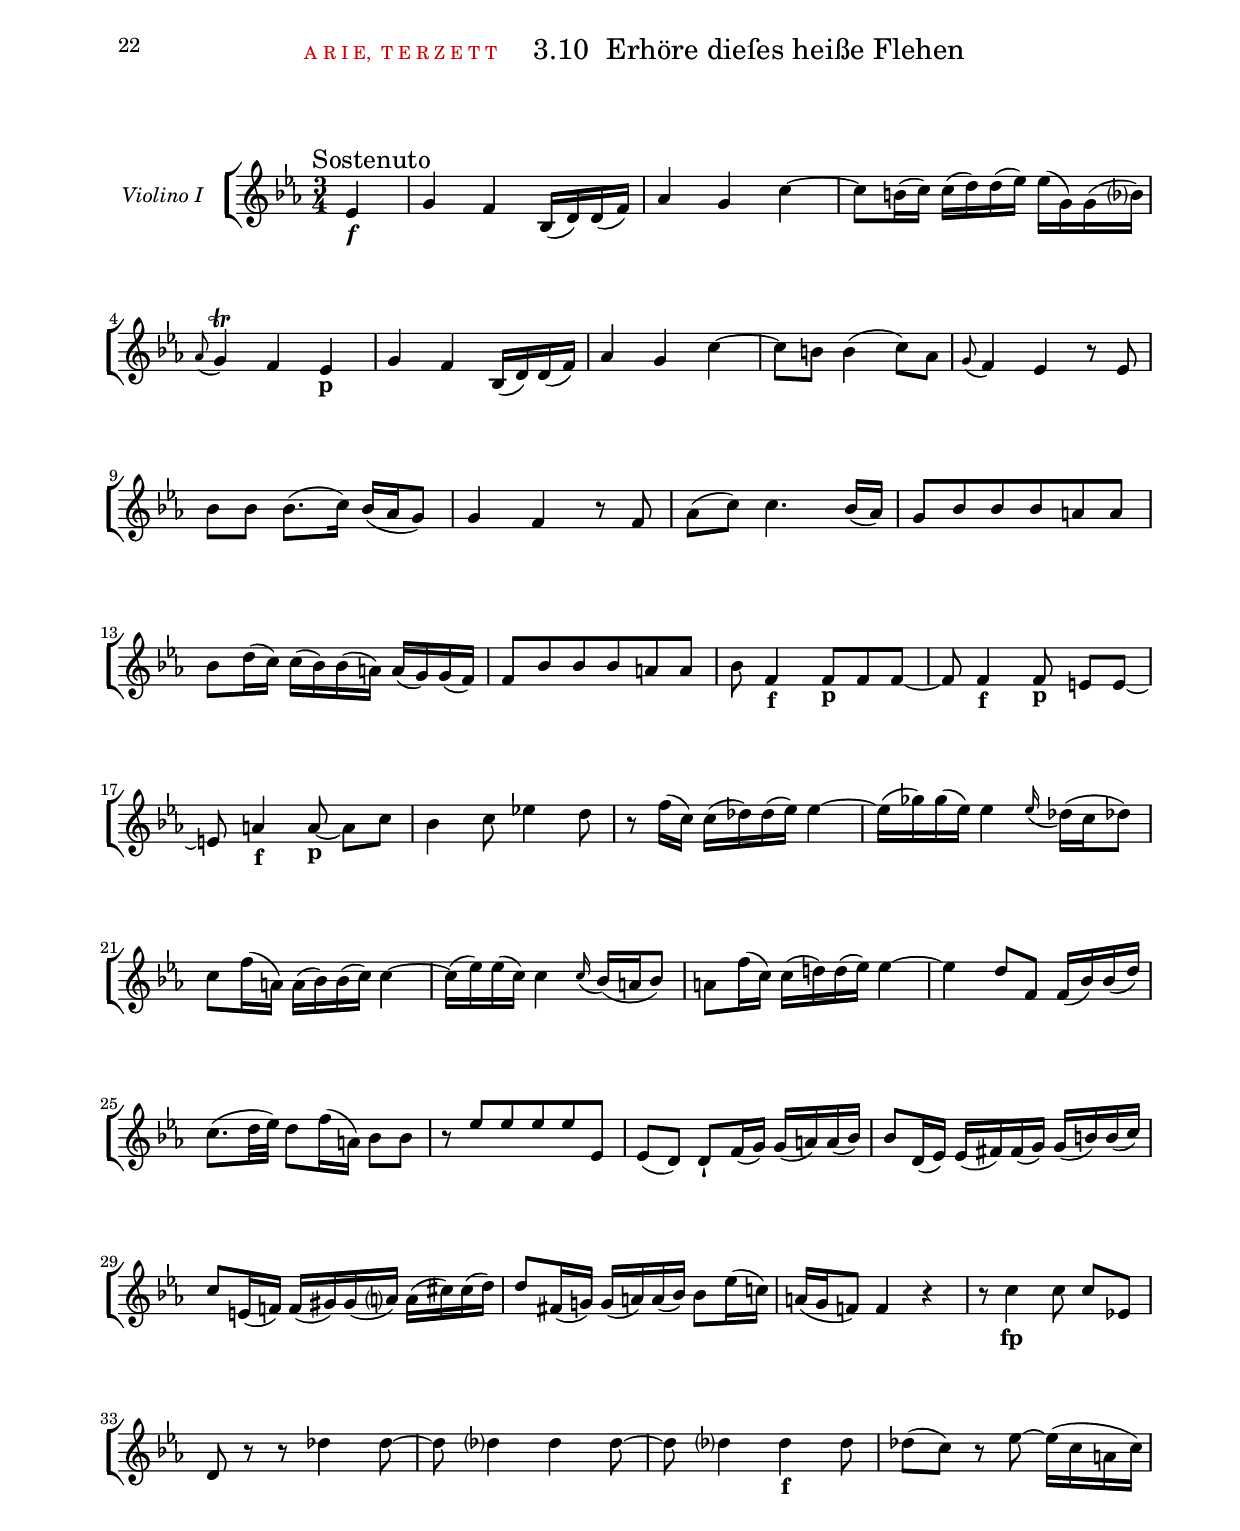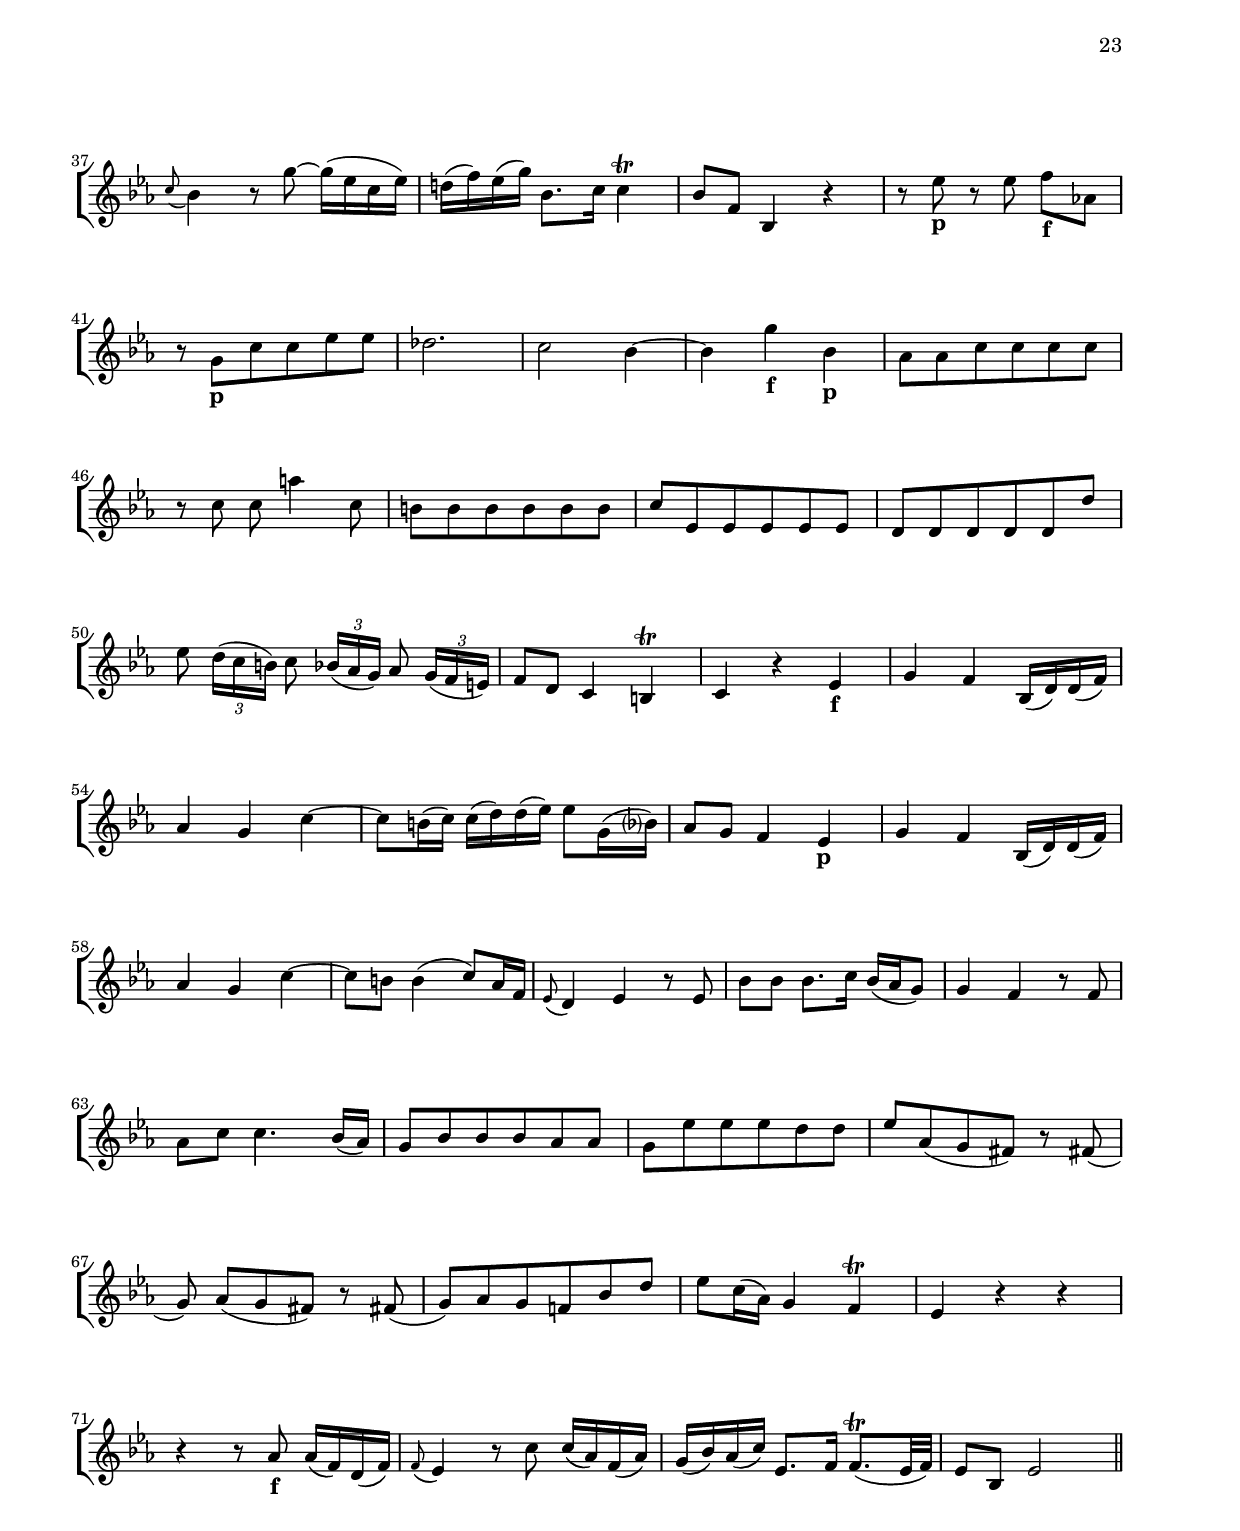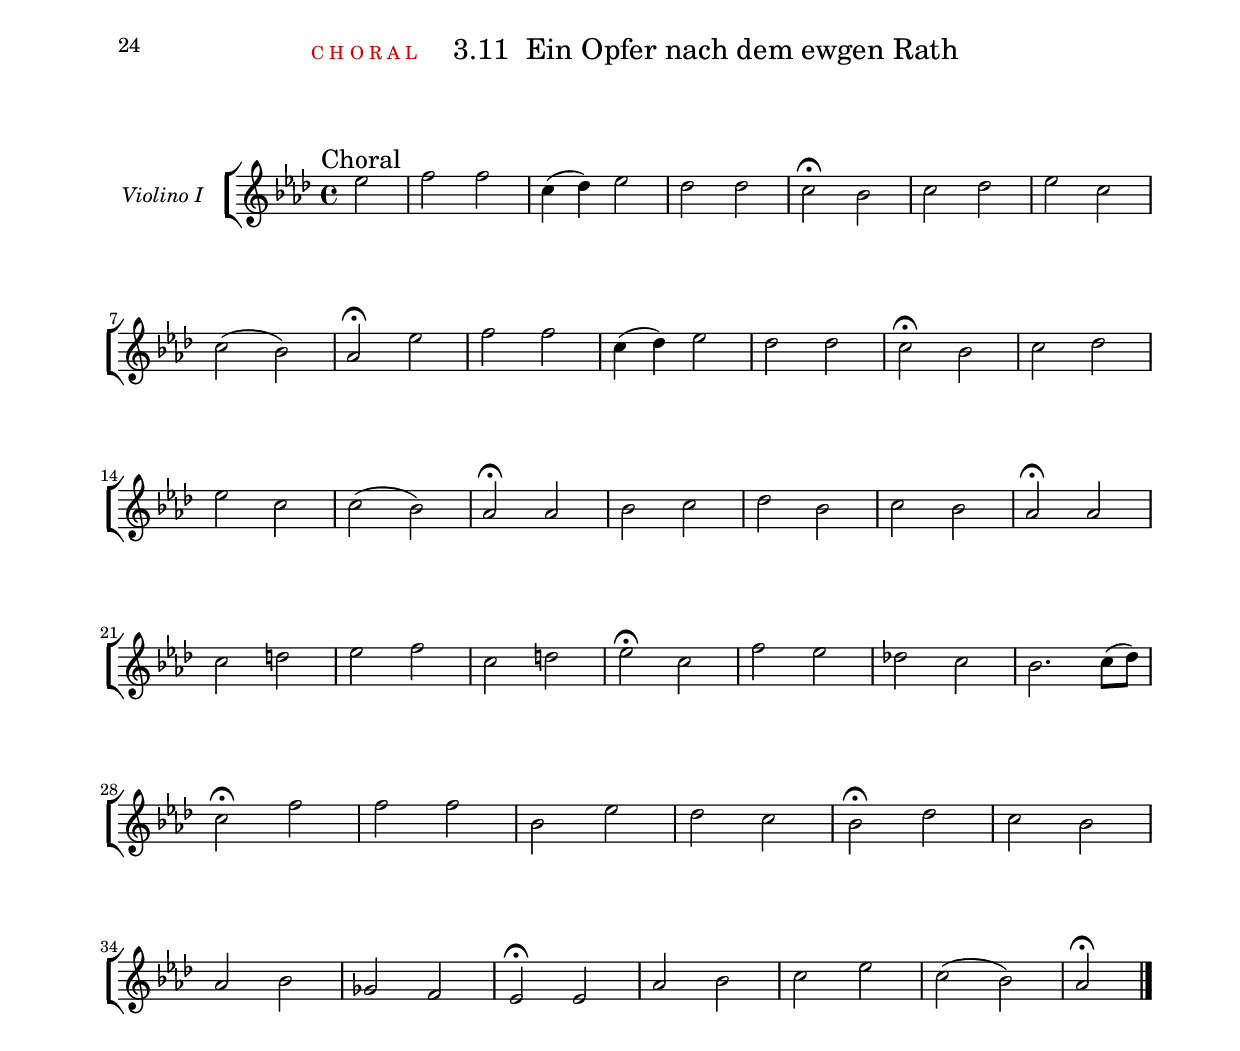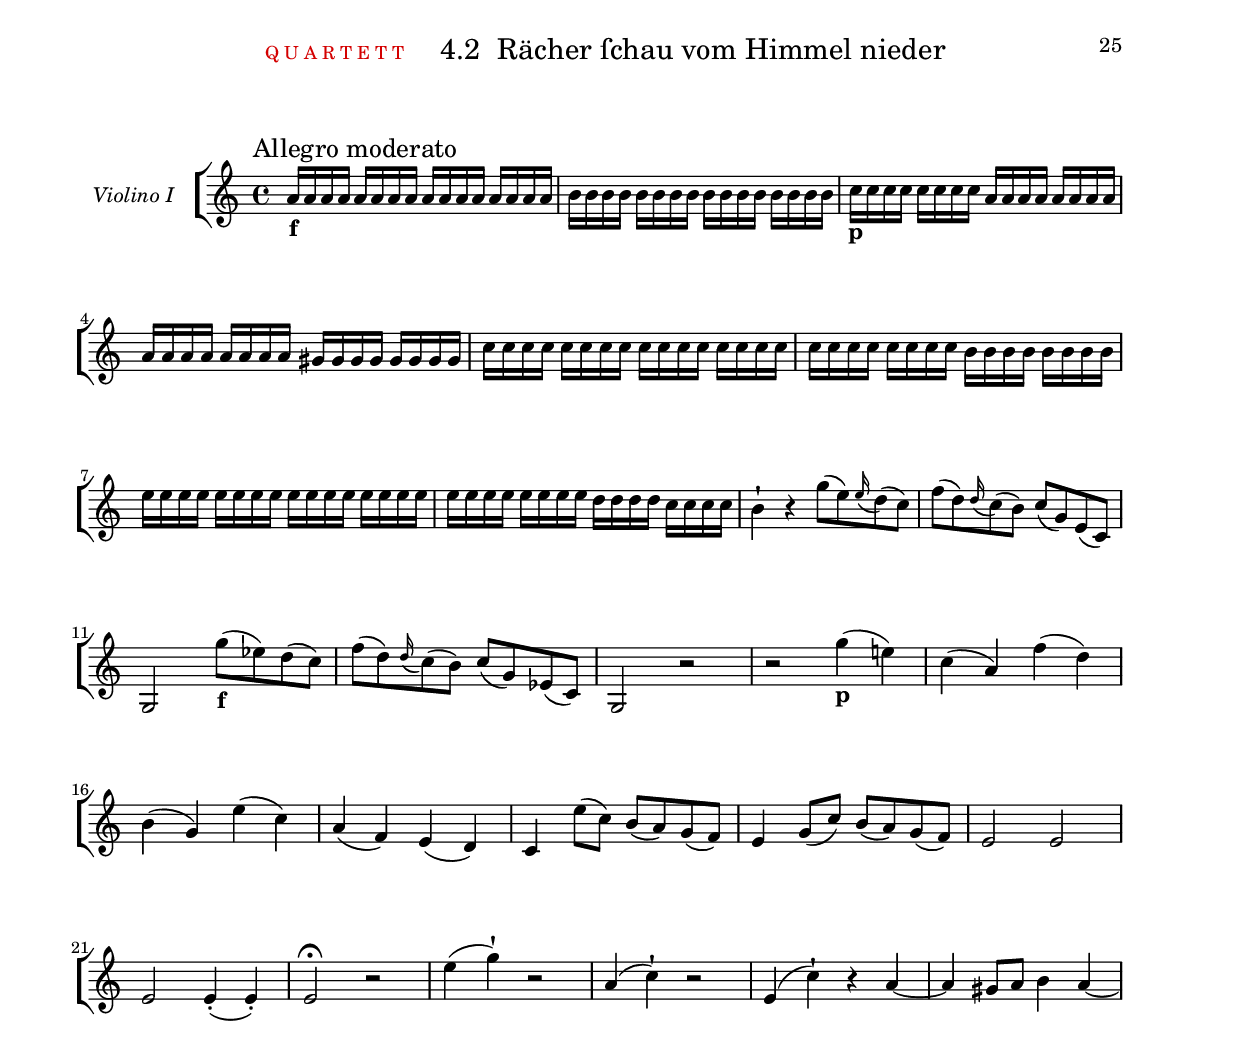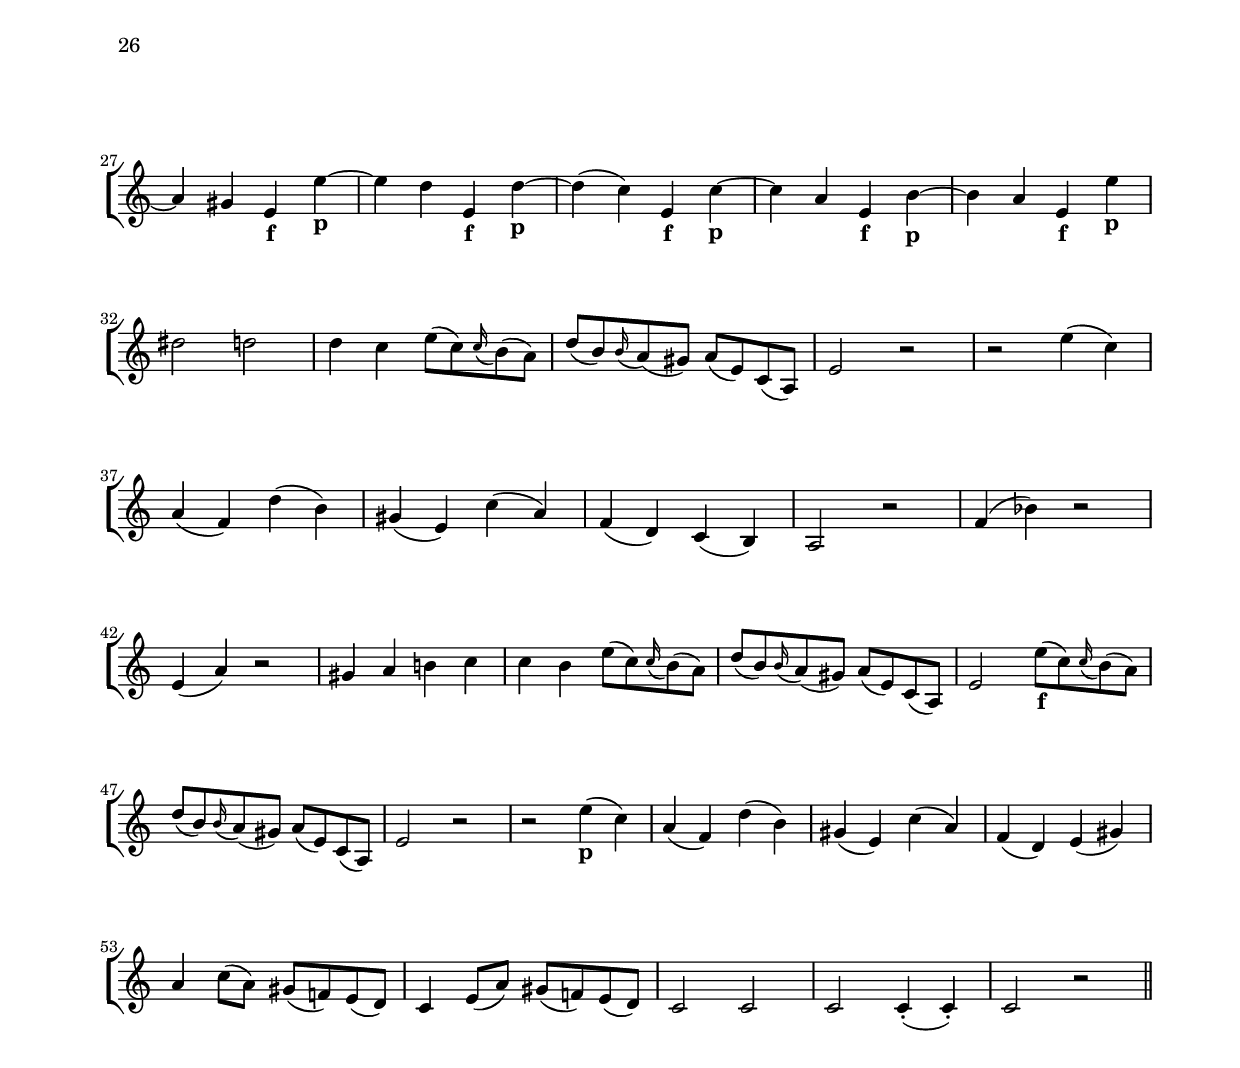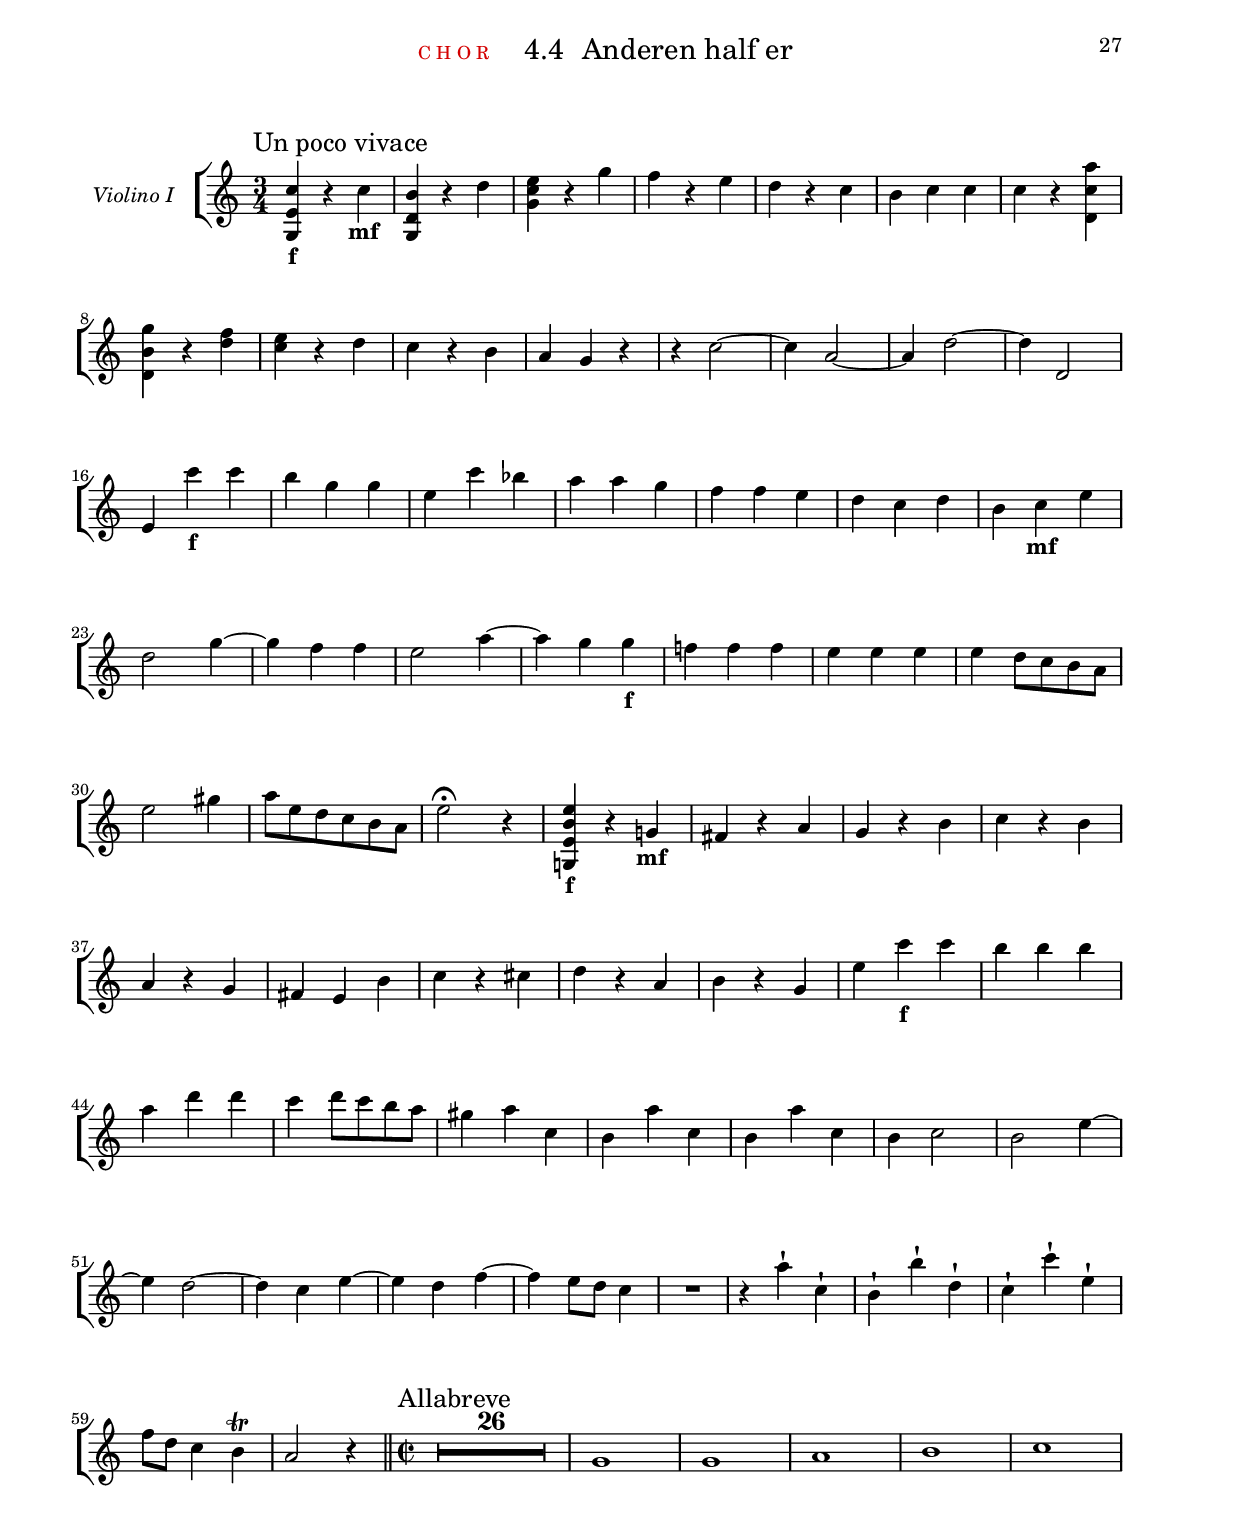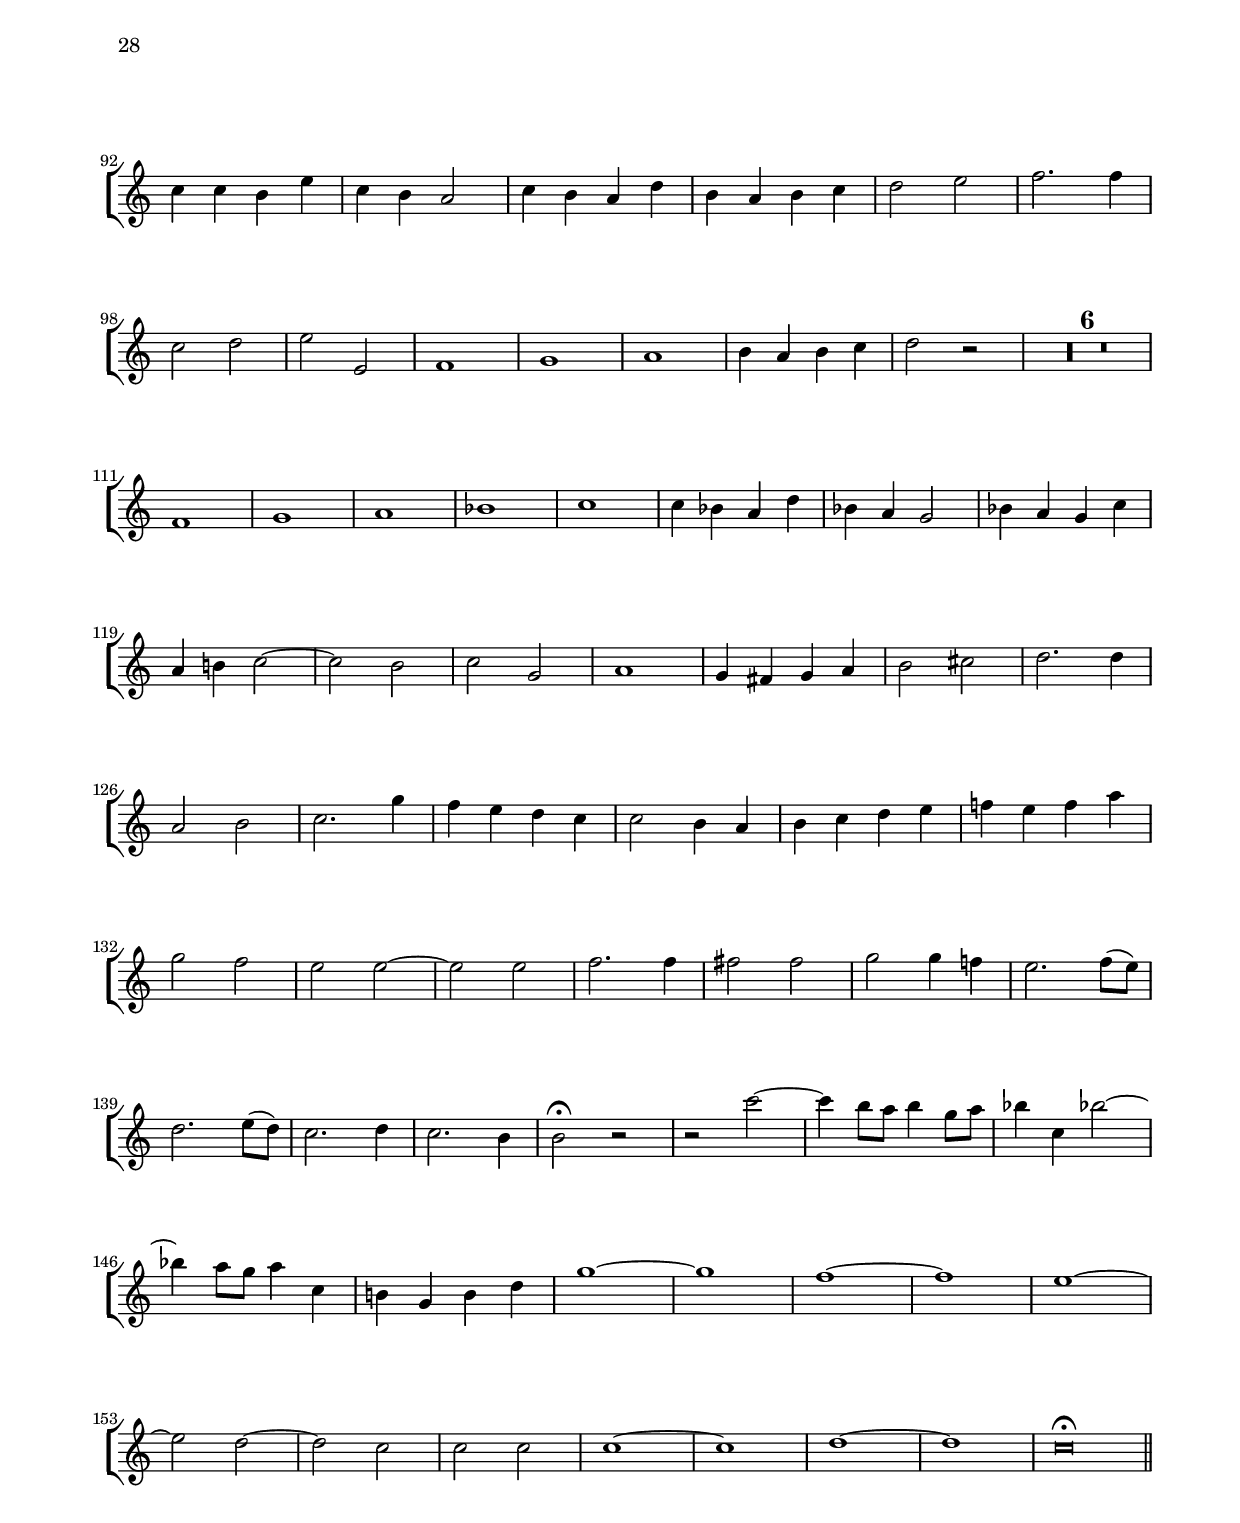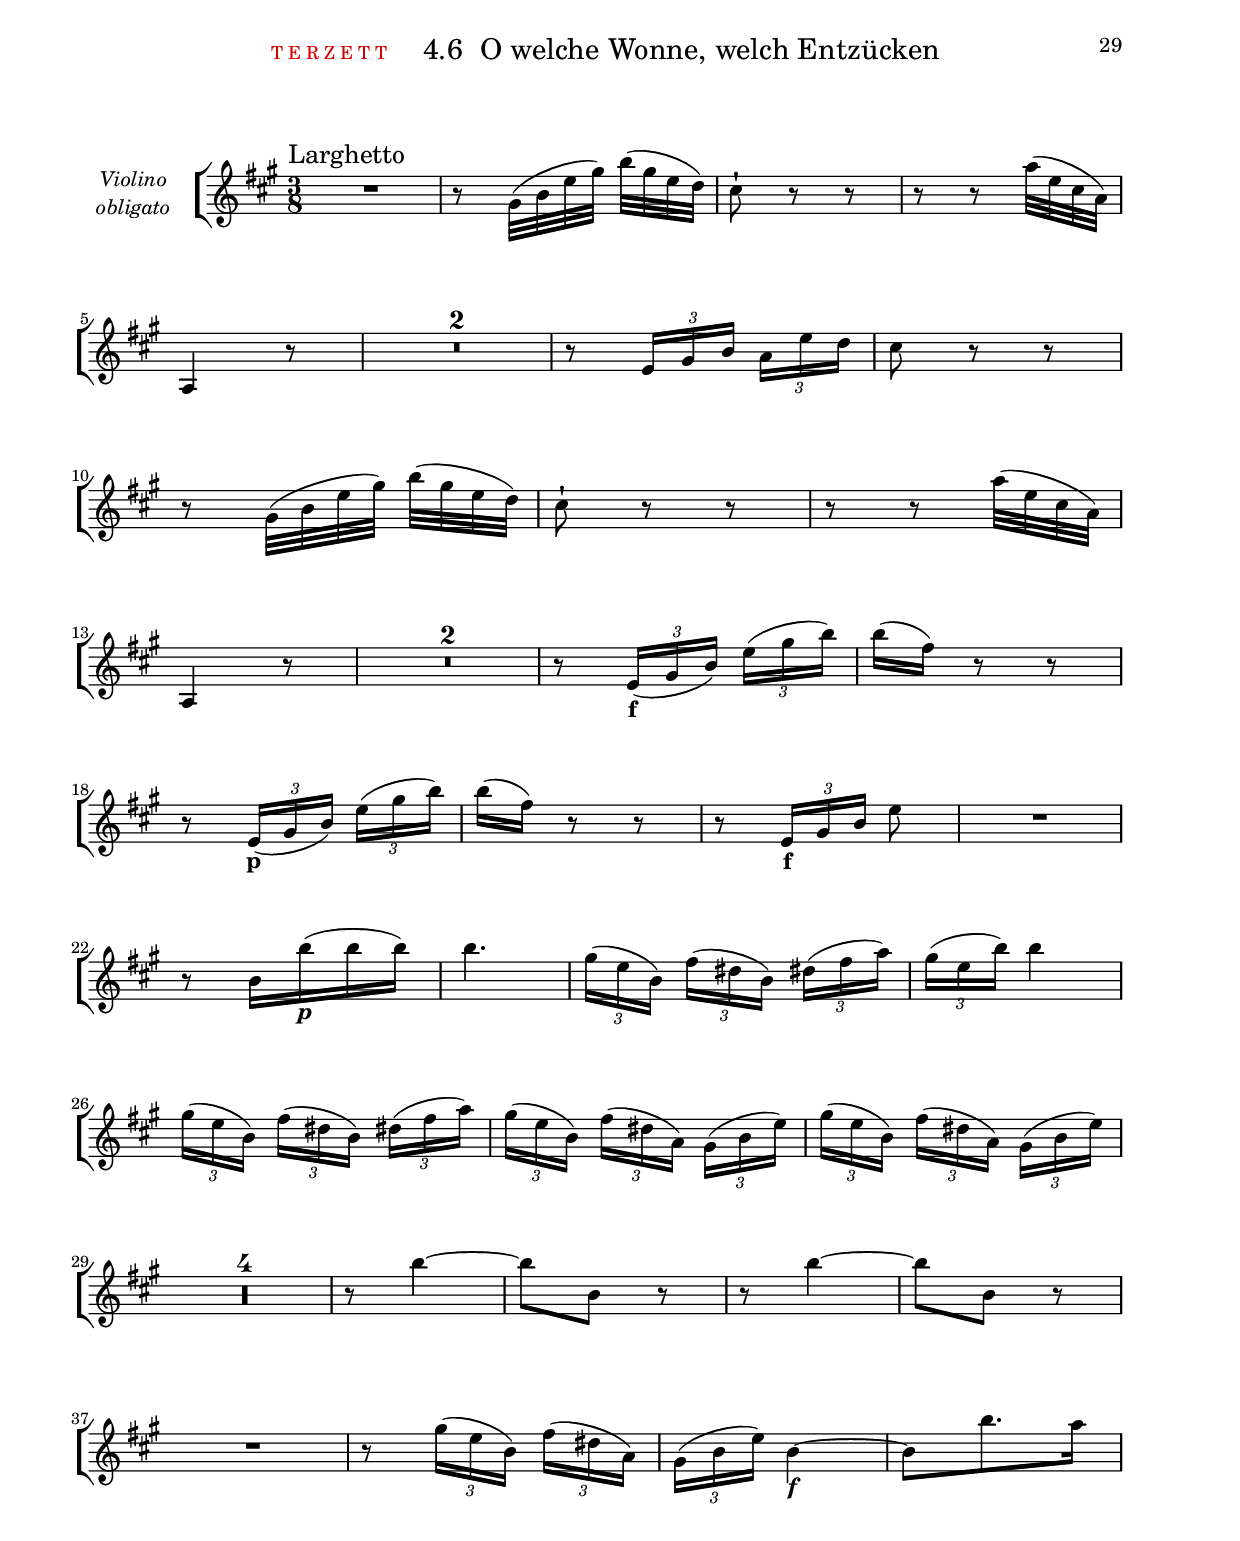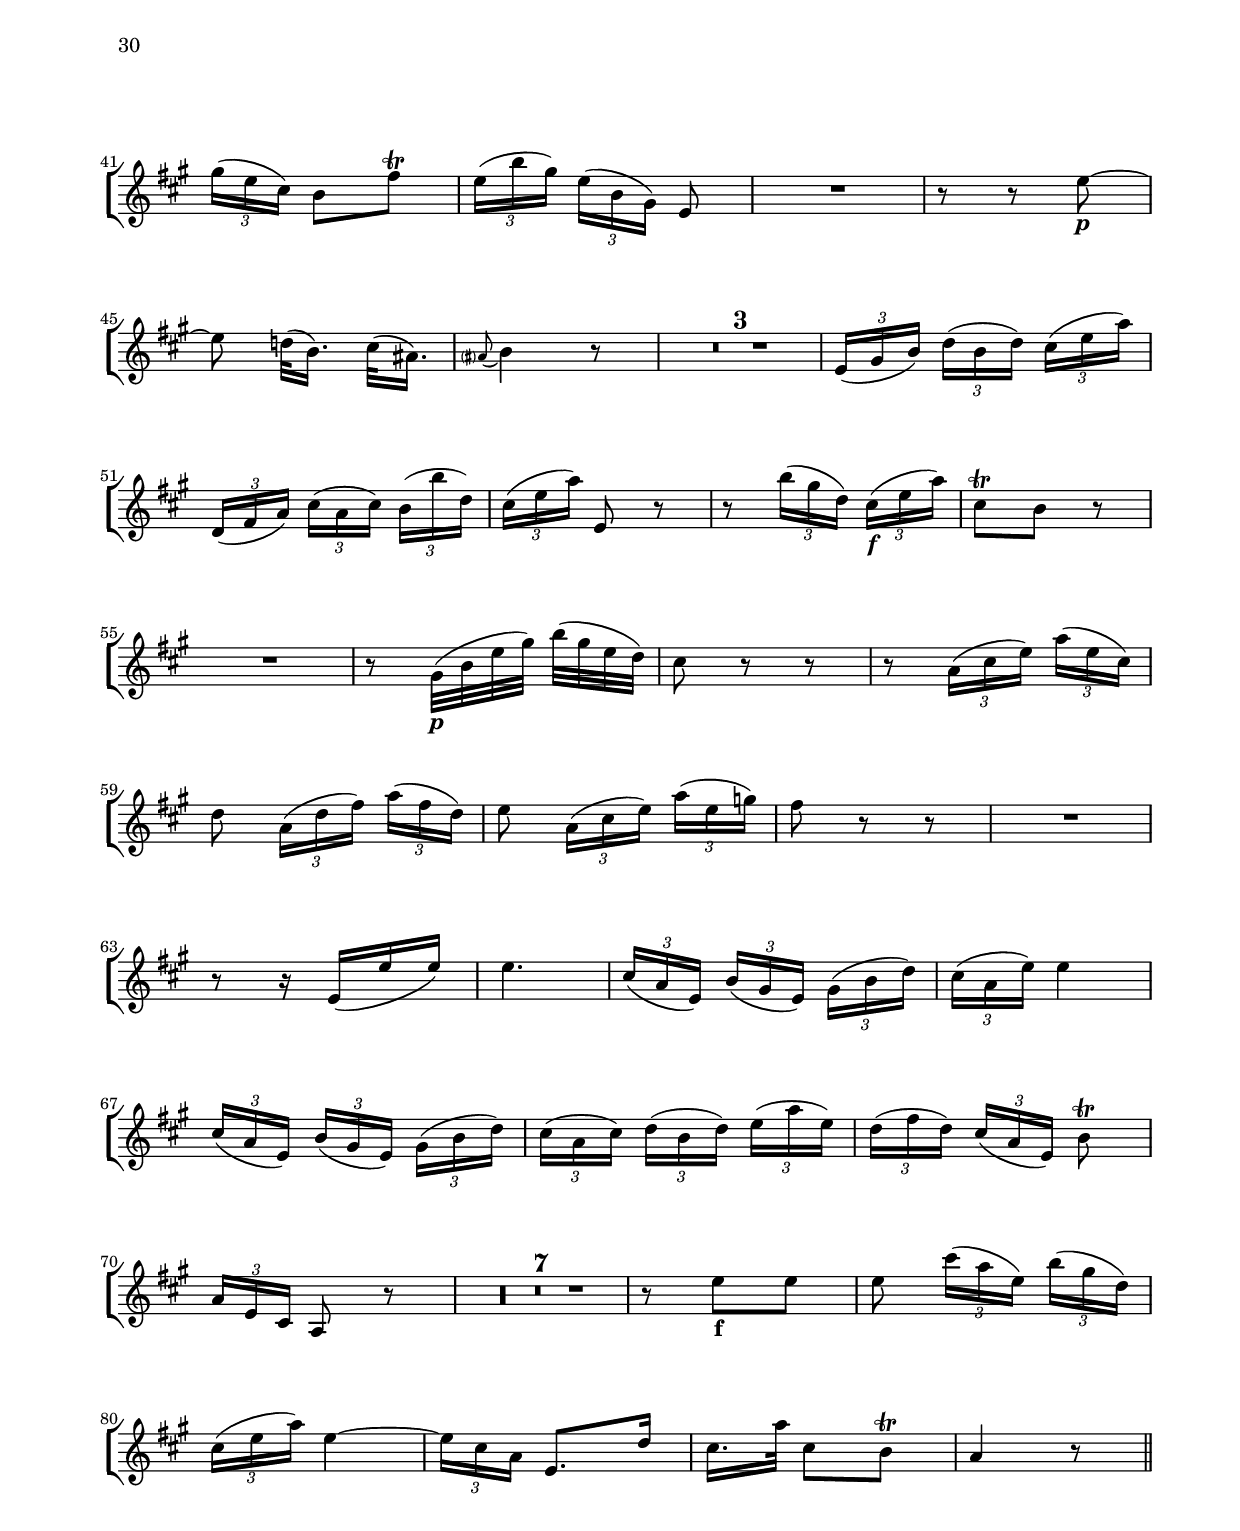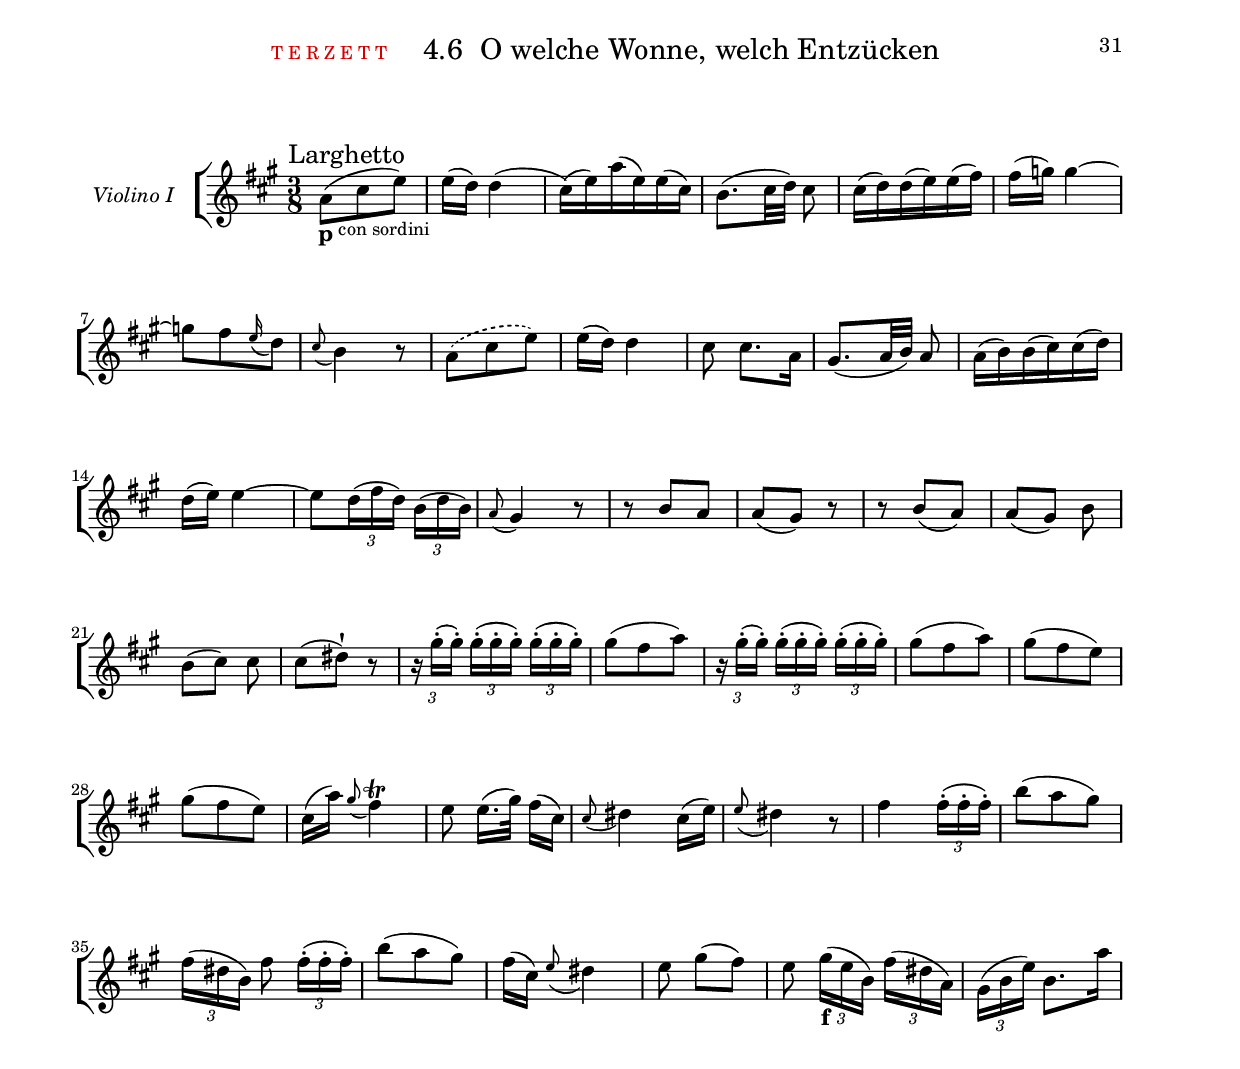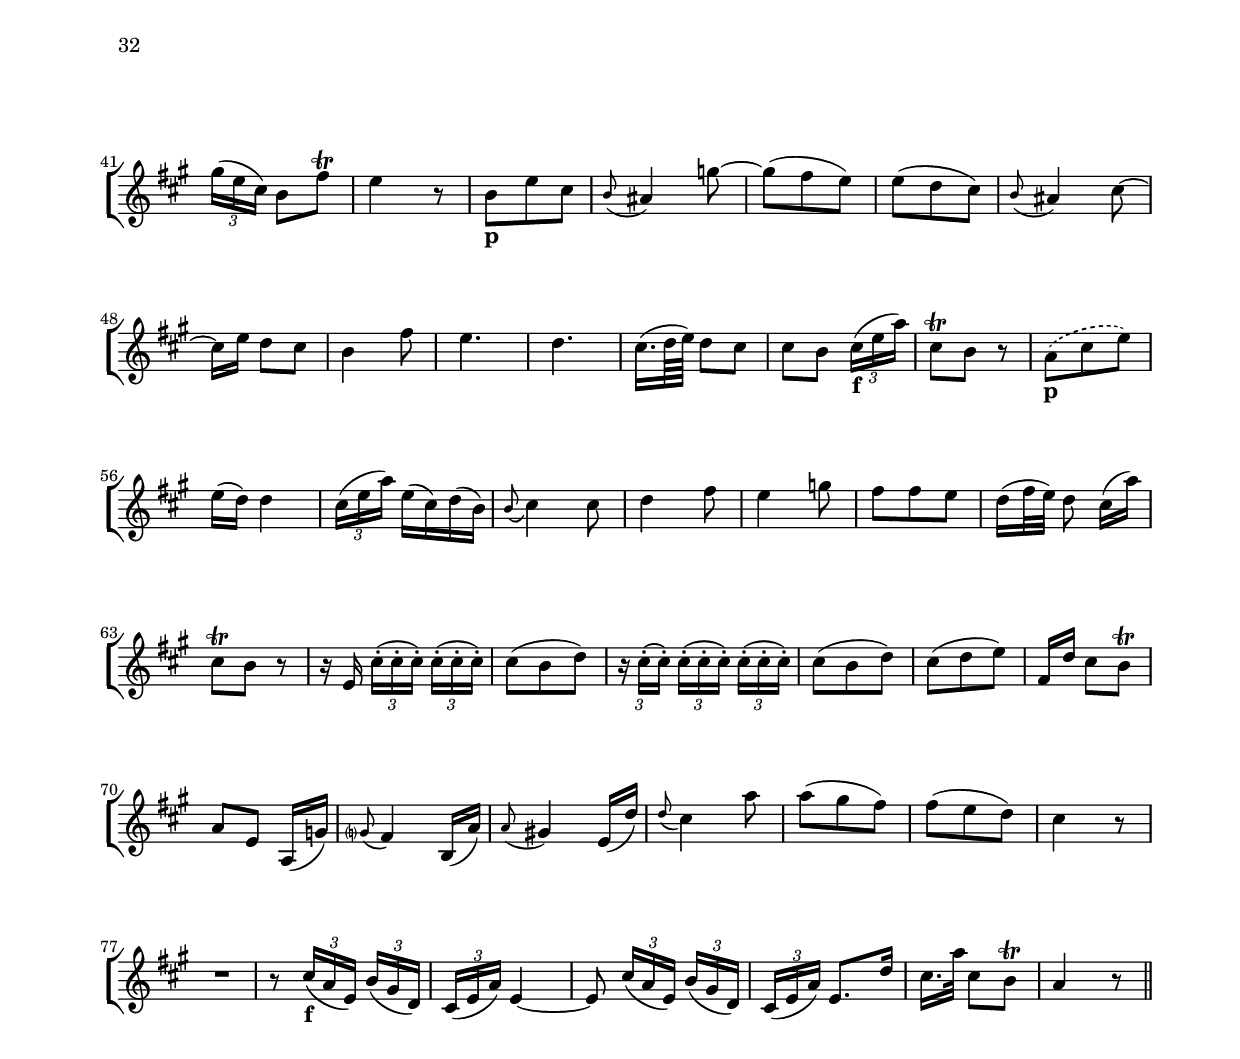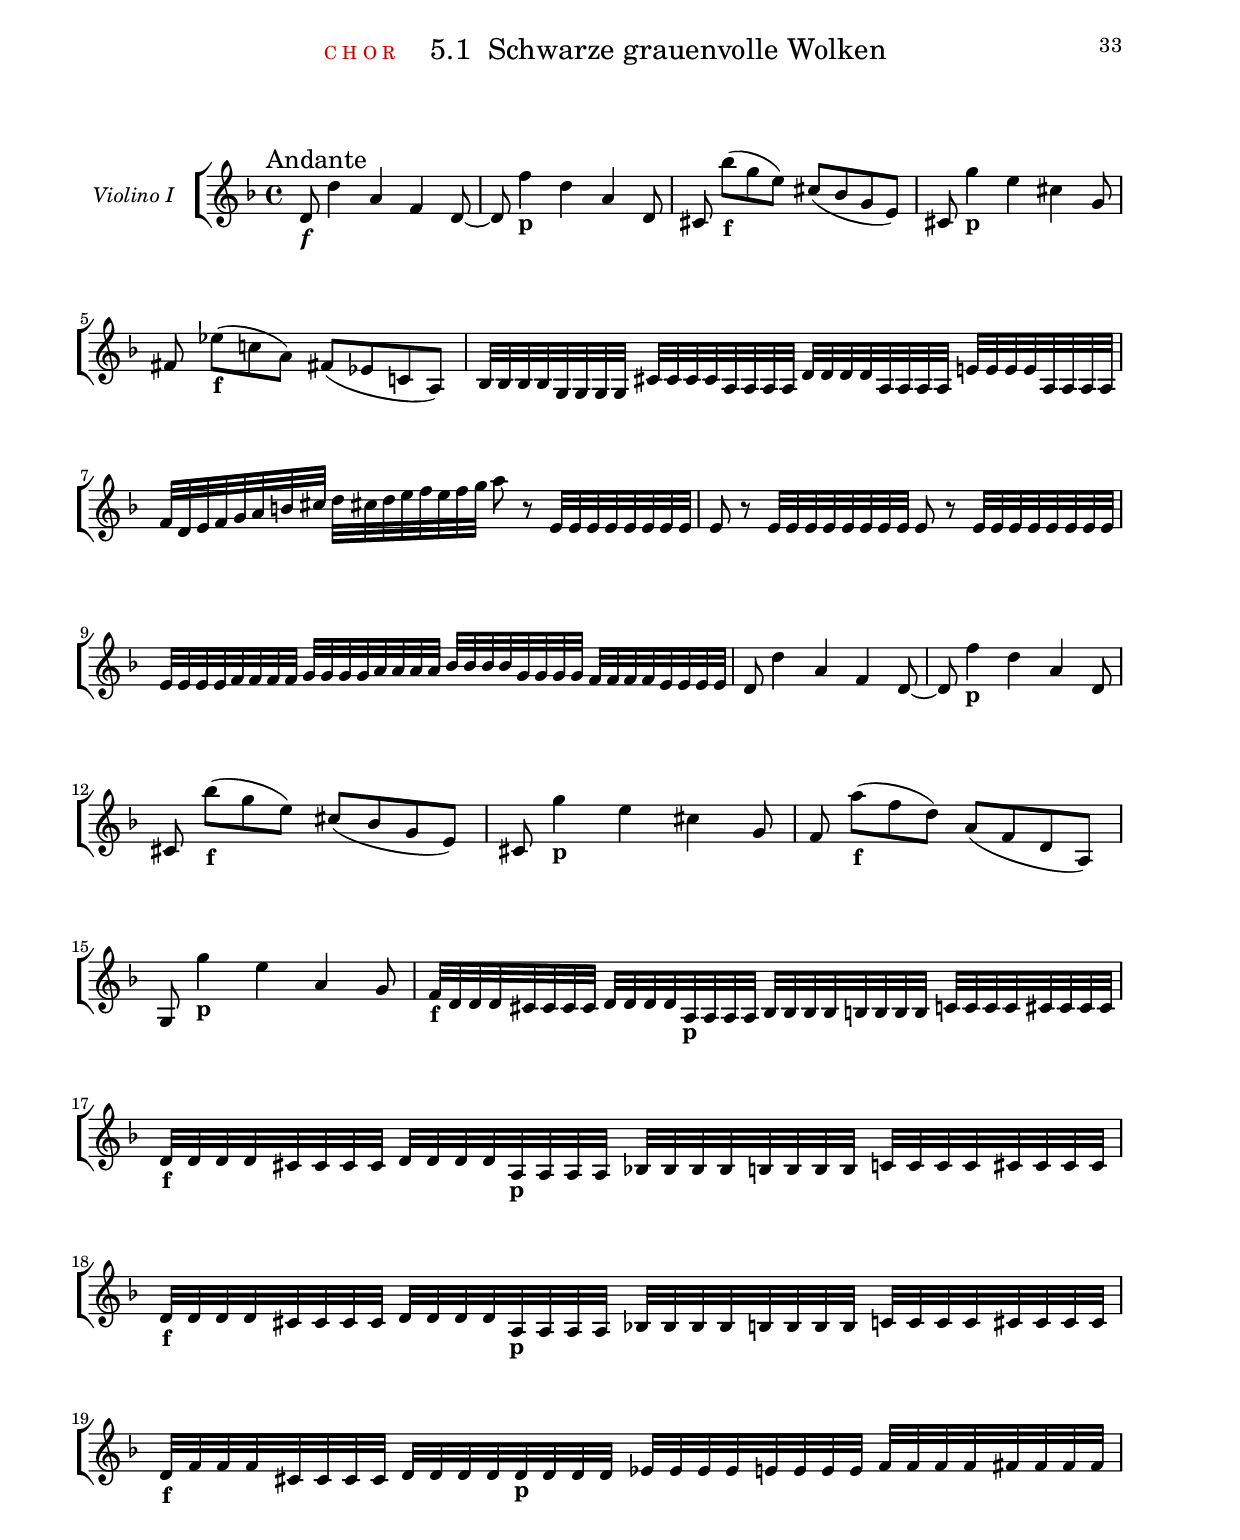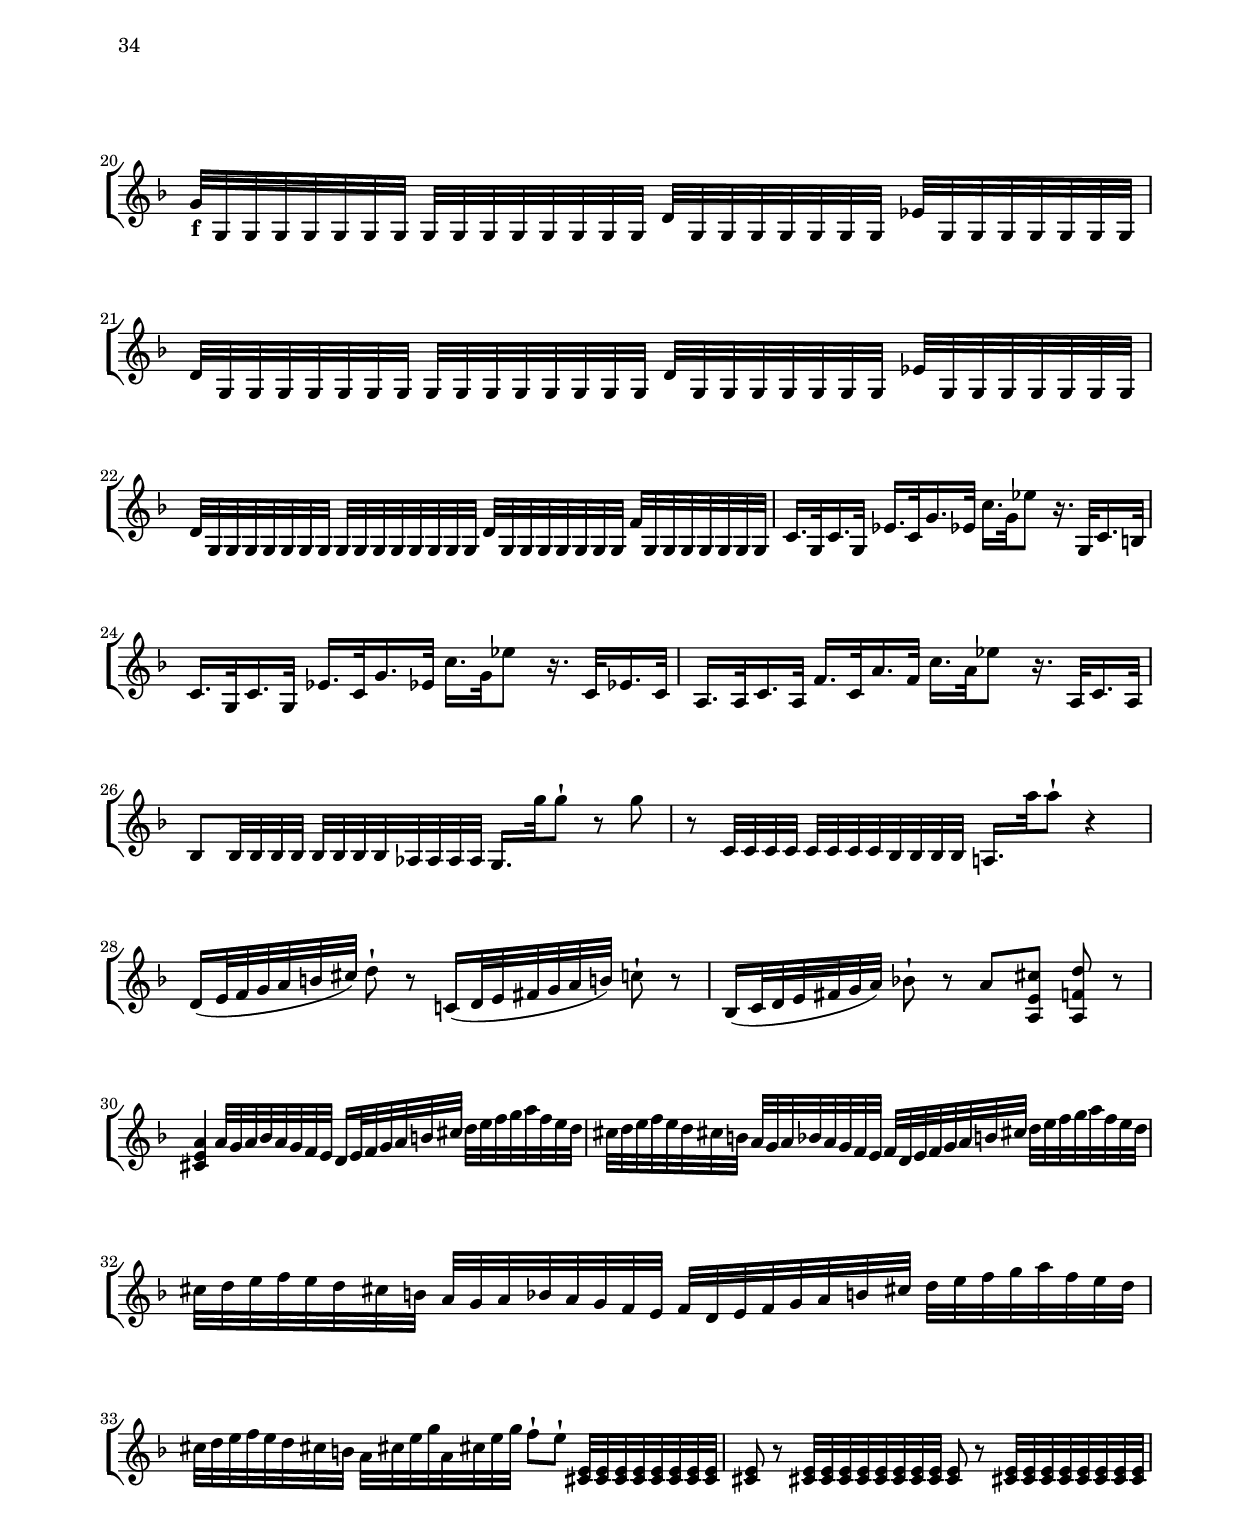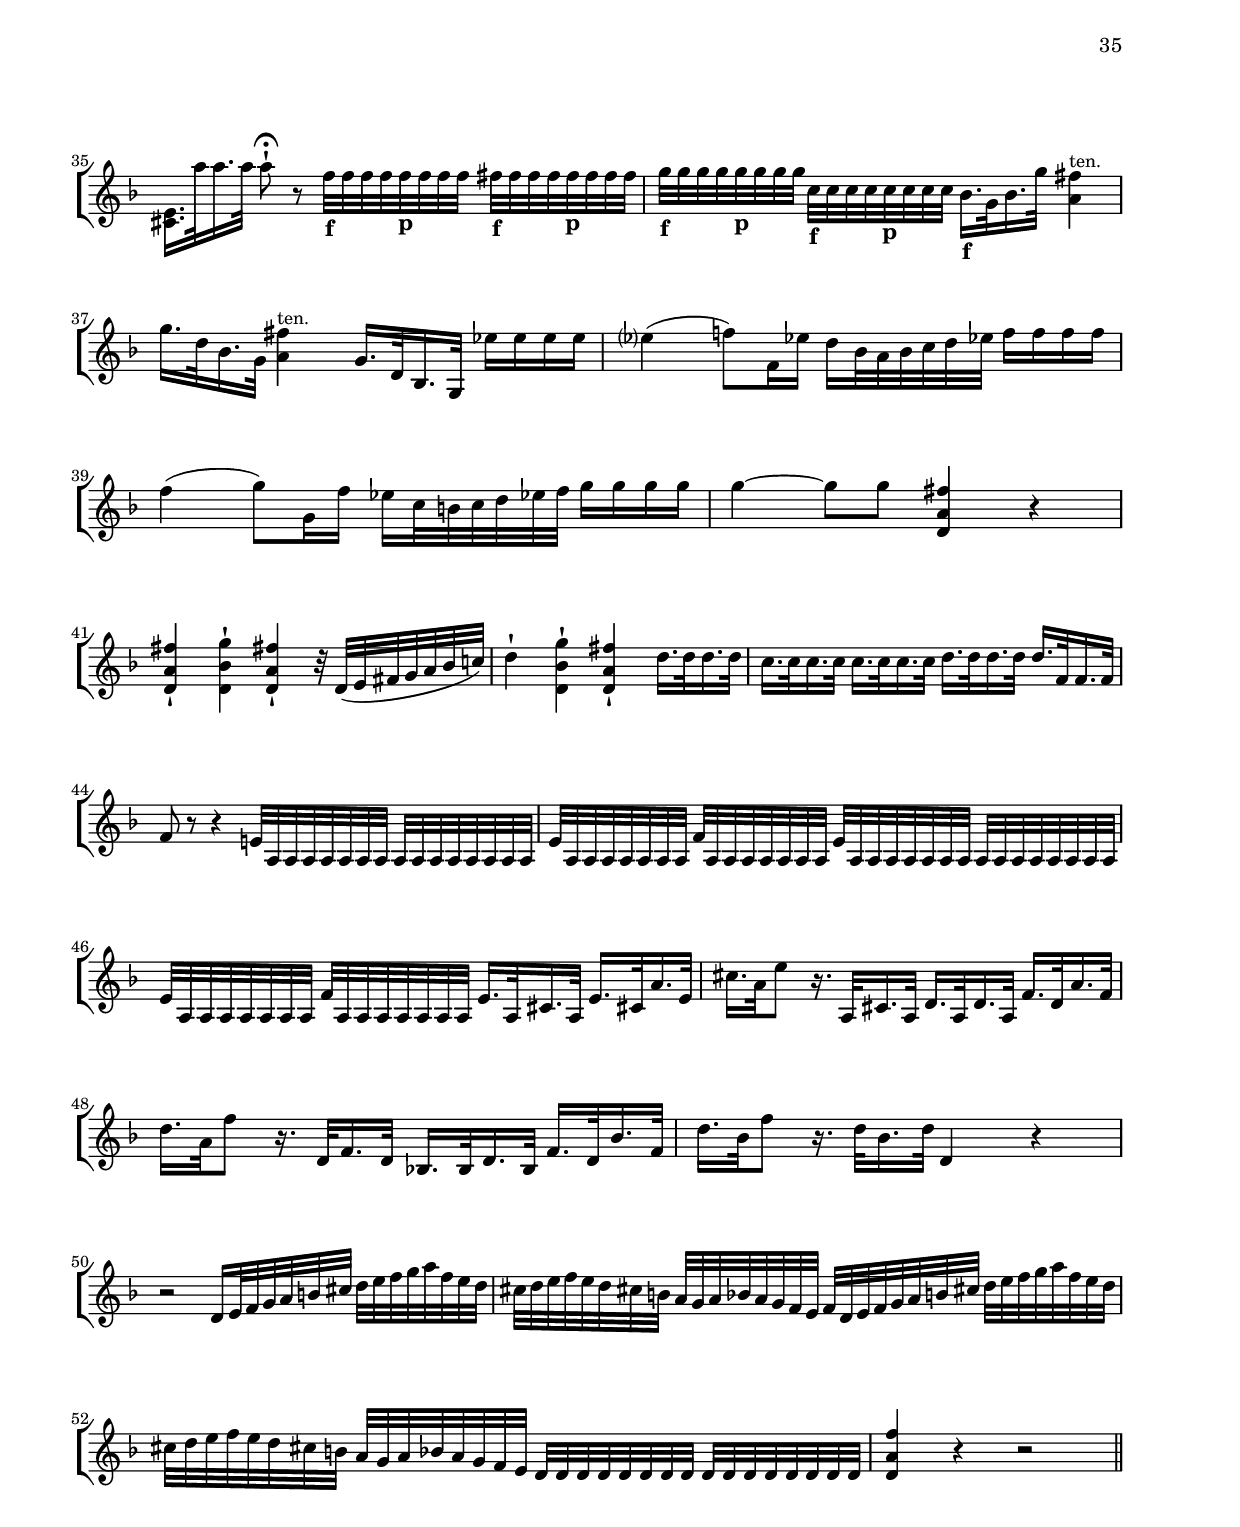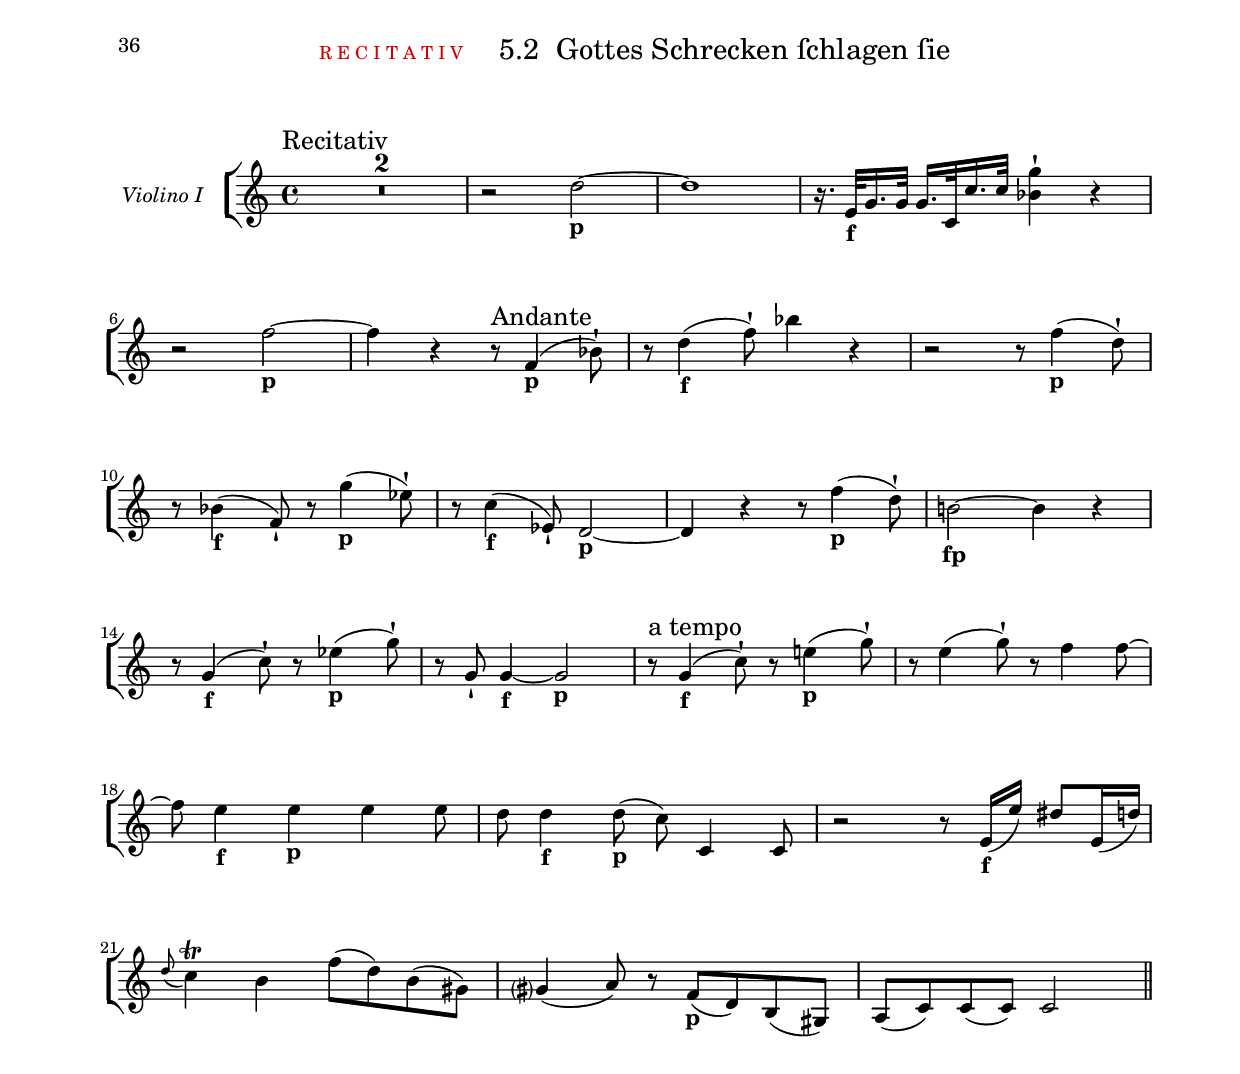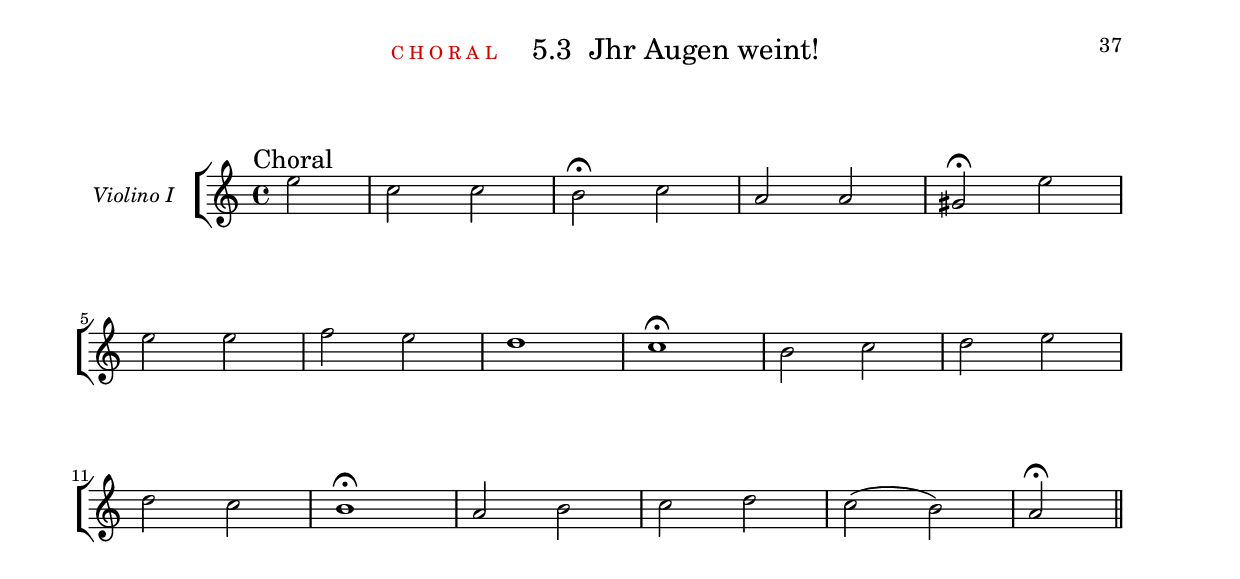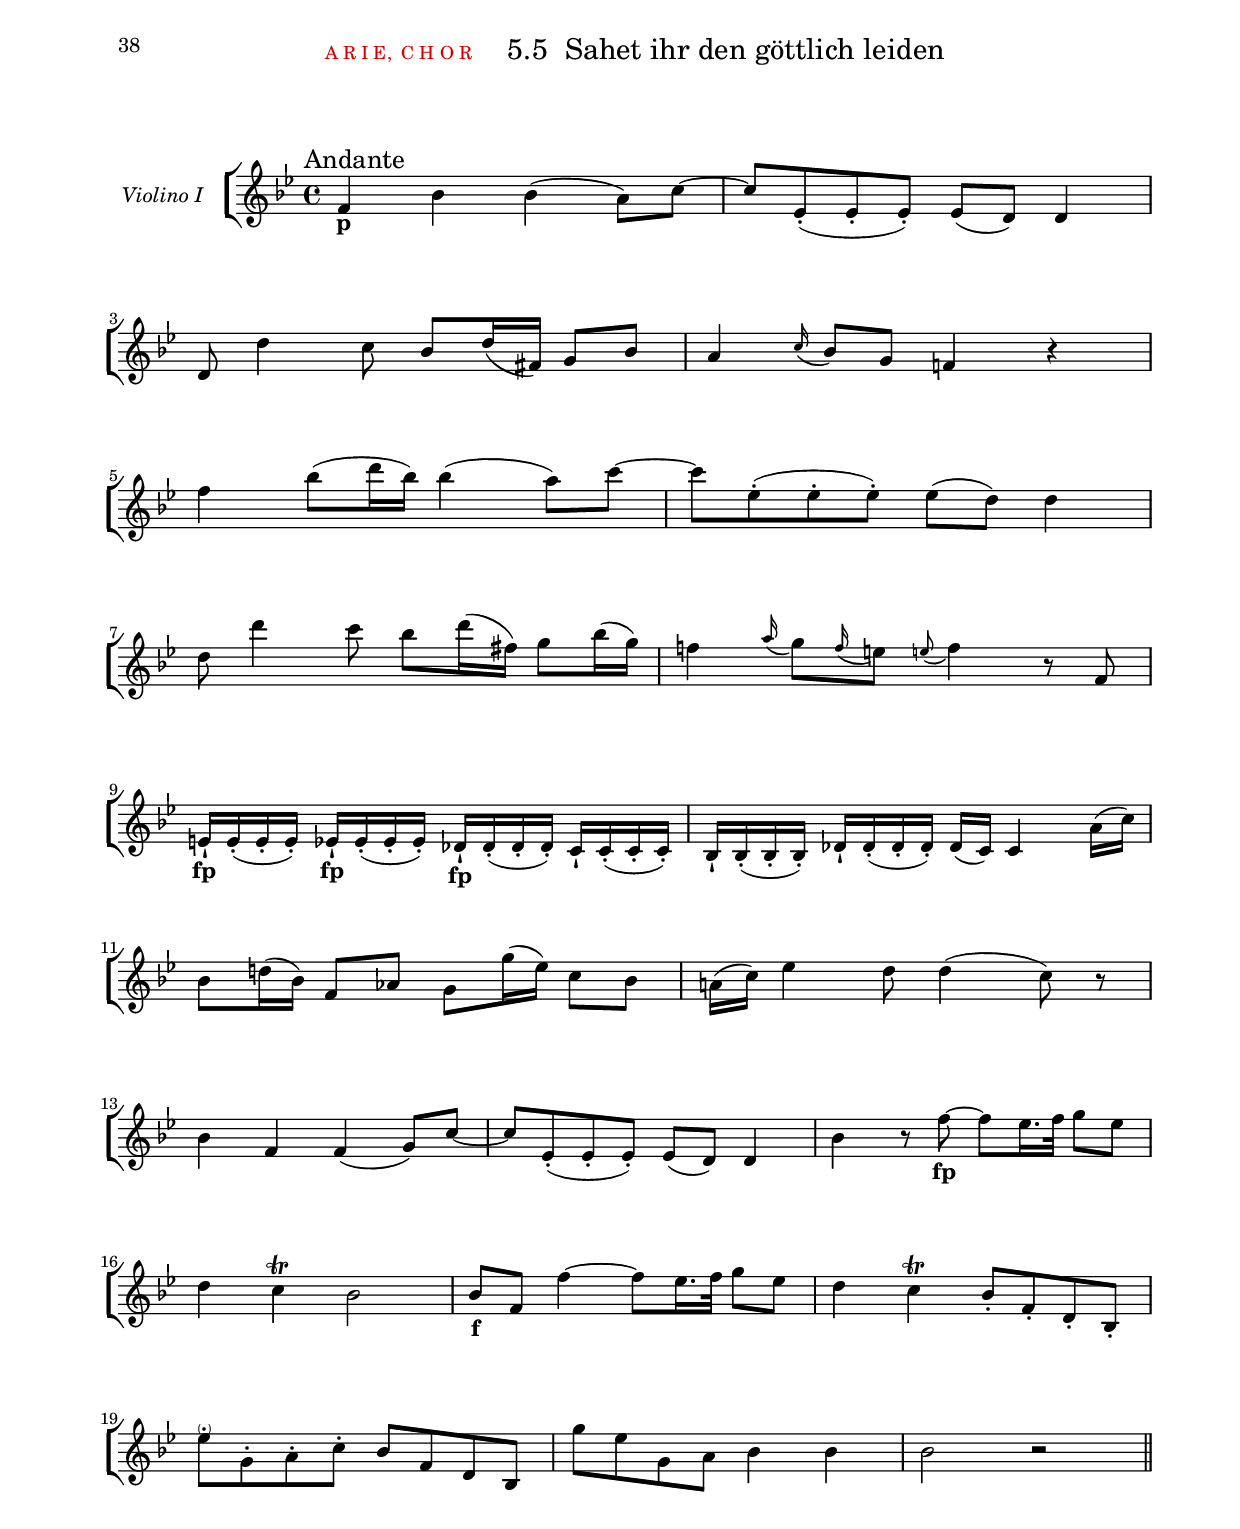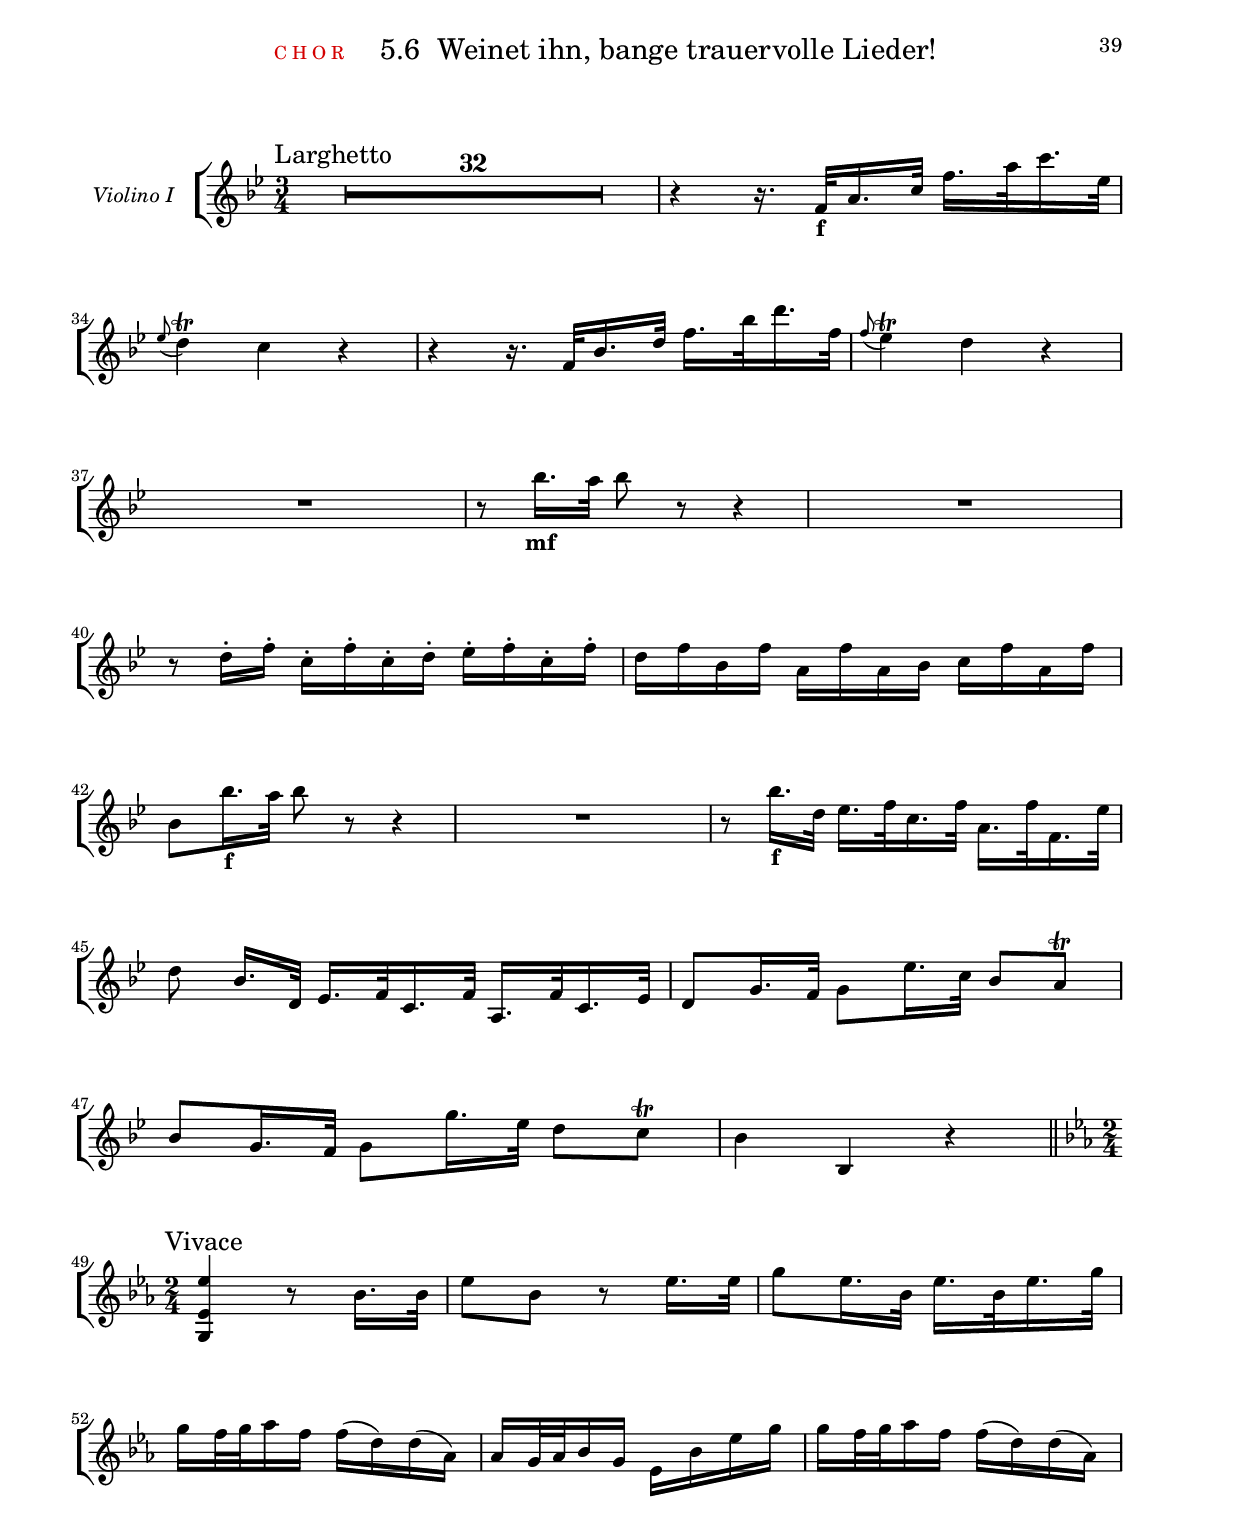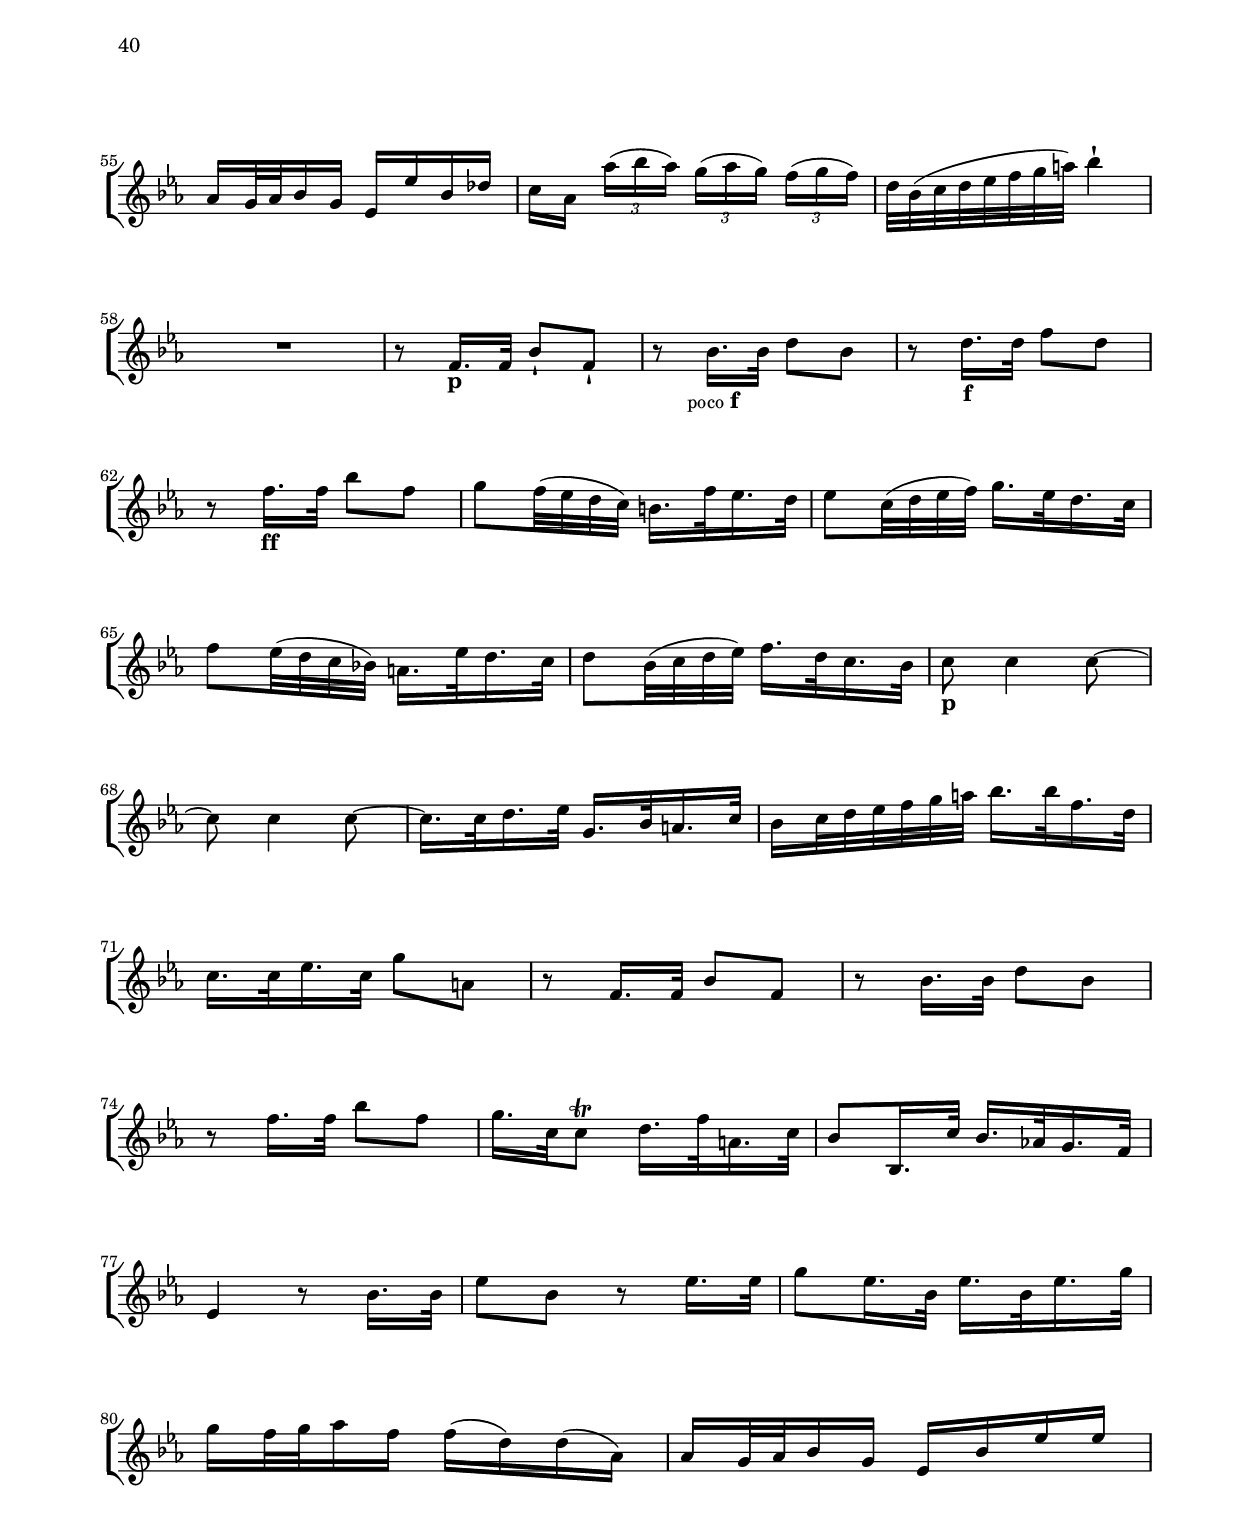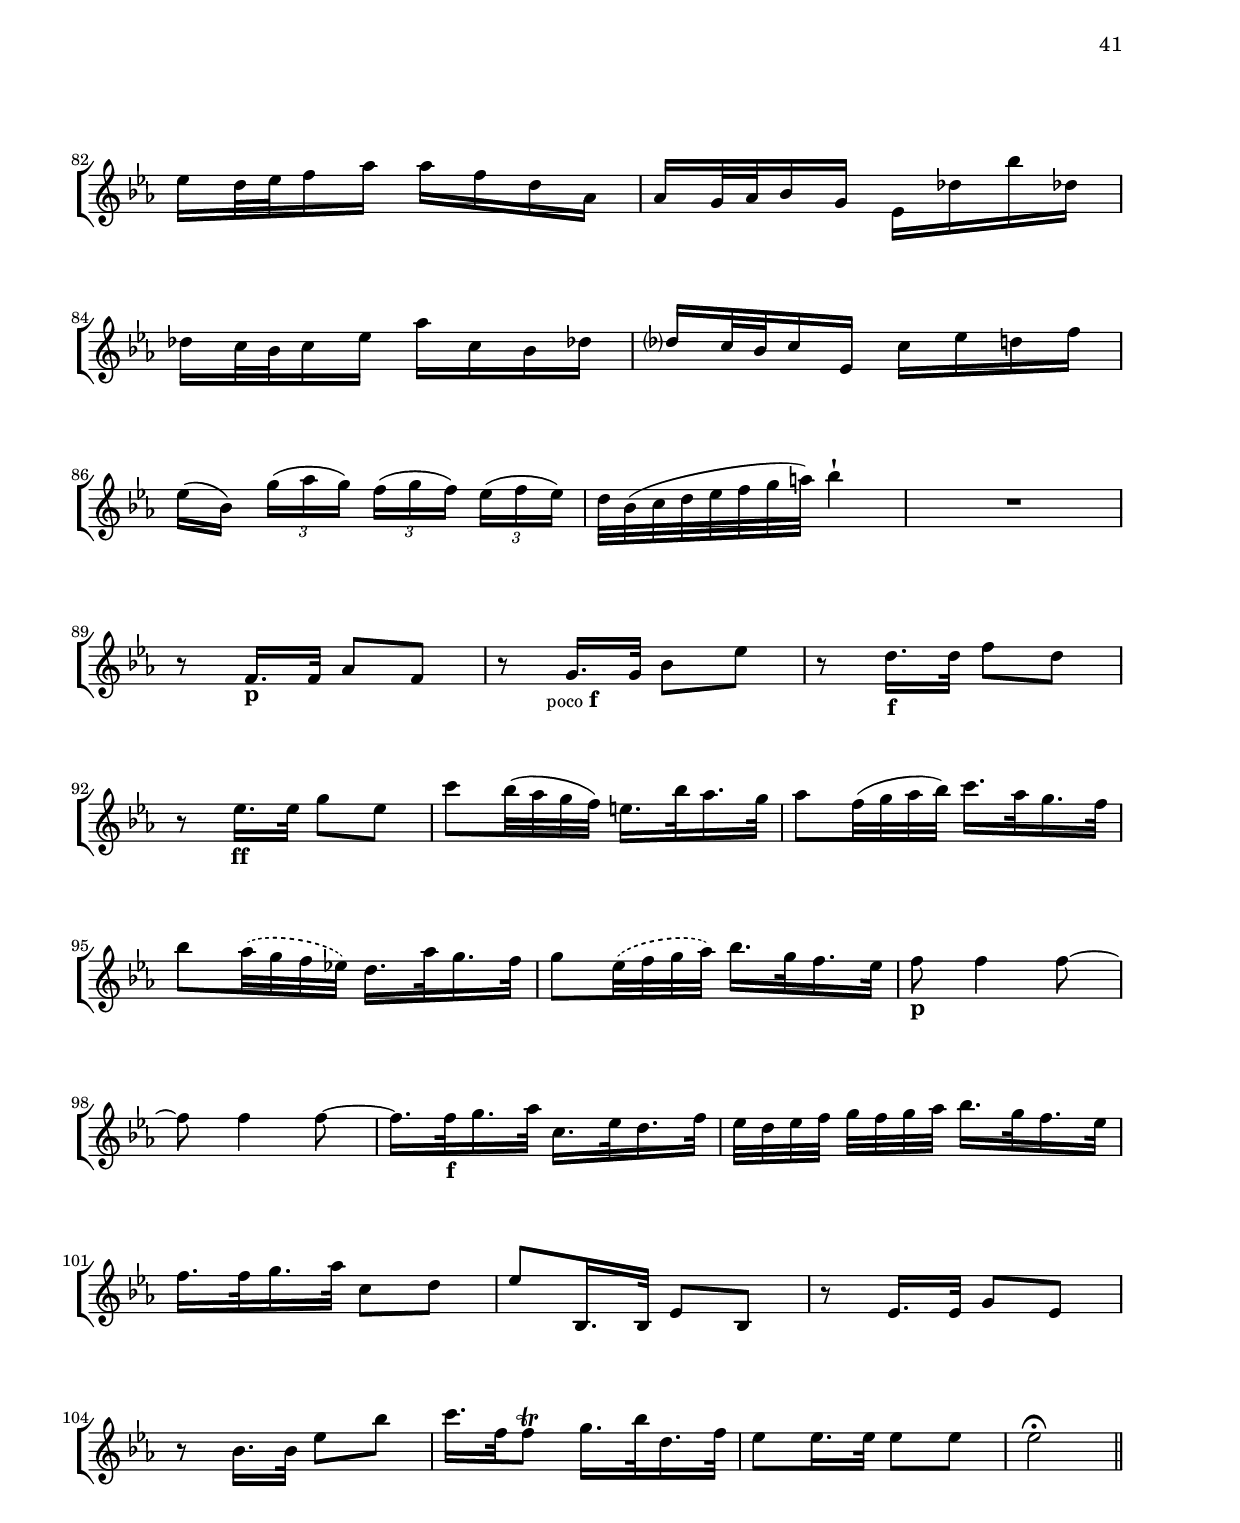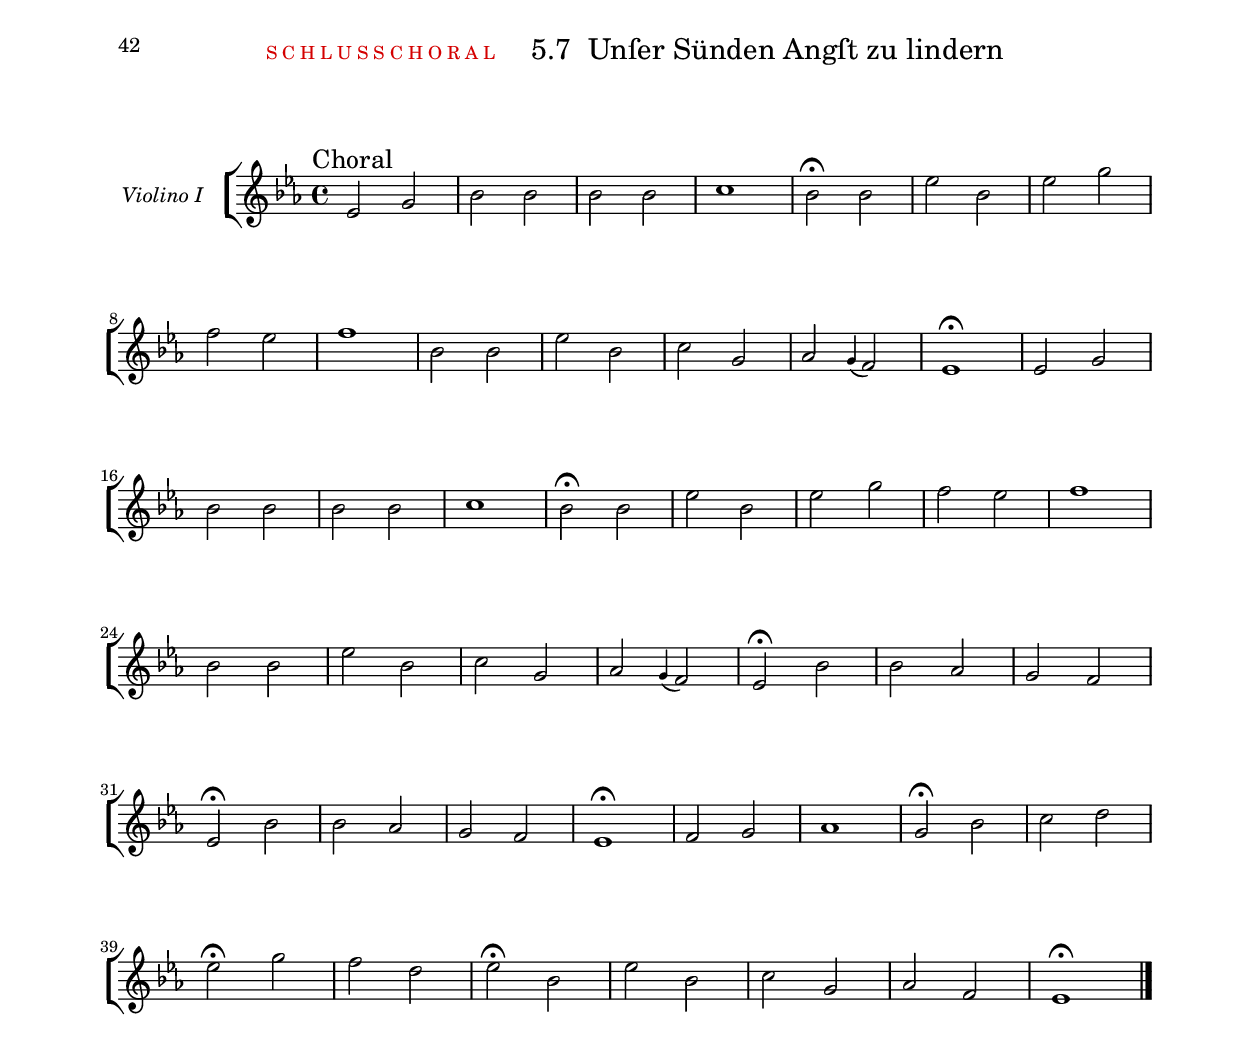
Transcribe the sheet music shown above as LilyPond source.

% (c) 2019 by Wolfgang Esser-Skala.
% This file is licensed under the Creative Commons Attribution-NonCommercial-ShareAlike 4.0 International License.
% To view a copy of this license, visit http://creativecommons.org/licenses/by-nc-sa/4.0/.

\version "2.18.0"

\include "../definitions.ly"

\paper {
	#(set-paper-size "a4" 'portrait)
	indent = 2\cm
	top-margin = 1.5\cm
	system-separator-markup = ##f
	system-system-spacing =
    #'((basic-distance . 17)
       (minimum-distance . 17)
       (padding . -100)
       (stretchability . 0))
	
	top-system-spacing =
    #'((basic-distance . 17)
       (minimum-distance . 17)
       (padding . -100)
       (stretchability . 0))
	
	top-markup-spacing =
    #'((basic-distance . 0)
       (minimum-distance . 0)
       (padding . -100)
       (stretchability . 0))
		
	markup-system-spacing =
    #'((basic-distance . 17)
       (minimum-distance . 17)
       (padding . -100)
       (stretchability . 0))
	
	last-bottom-spacing =
    #'((basic-distance . 0)
       (minimum-distance . 0)
       (padding . 0)
       (stretchability . 1.0e7))
	
	systems-per-page = #9
}

#(set-global-staff-size 17.82)

\layout {
	\context {
		\Staff
		instrumentName = "Violino I"
	}
}

\book {
	\bookpart {
		\header {
			movement = \movementTitle "1.1" "C H O R A L" "Der Du voll Blut und Wunden"
		}
		\paper { systems-per-page = #4 }
		\score {
			<<
				\new StaffGroup <<
					\new Staff { \DerDuVollViolinoI }
				>>
			>>
		}
	}
	\bookpart {
		\header {
			movement = \movementTitle "1.3" "A R I E" "Gram lag auf mir"
		}
		\score {
			<<
				\new StaffGroup <<
					\new Staff { \GramLagViolinoI }
				>>
			>>
		}
	}
	\bookpart {
		\header {
			movement = \movementTitle "1.5" "A R I E" "Wer faßt die Zahl"
		}
		\score {
			<<
				\new StaffGroup <<
					\new Staff { \WerFasstViolinoI }
				>>
			>>
		}
	}
	\bookpart {
		\header {
			movement = \movementTitle "1.7" "A R I E" "Laß mich dieſen bangen Stunden"
		}
		\score {
			<<
				\new StaffGroup <<
					\new Staff { \LassMichViolinoI }
				>>
			>>
		}
	}
	\bookpart {
		\header {
			movement = \movementTitle "2.2" "C H O R" "Kreutzigen laß ihn"
		}
		\paper { systems-per-page = #6 }
		\score {
			<<
				\new StaffGroup <<
					\new Staff { \KreutzigenViolinoI }
				>>
			>>
		}
	}
	\bookpart {
		\header {
			movement = \movementTitle "2.3" "A R I E,  C H O R" "Jch waſche meine Hände rein"
		}
		\score {
			<<
				\new StaffGroup <<
					\new Staff { \IchWascheViolinoI }
				>>
			>>
		}
	}
	\bookpart {
		\header {
			movement = \movementTitle "2.4" "C H O R A L" "O Chriſt, denk ohne Schauder nie"
		}
		\paper { systems-per-page = #4 }
		\score {
			<<
				\new StaffGroup <<
					\new Staff { \OChristViolinoI }
				>>
			>>
		}
	}
	\bookpart {
		\header {
			movement = \movementTitle "2.5" "C H O R" "Wer kann des Frommen Leiden faßen"
		}
		\score {
			<<
				\new StaffGroup <<
					\new Staff { \WerKannViolinoI }
				>>
			>>
		}
	}
	\bookpart {
		\header {
			movement = \movementTitle "2.7" "D U E T T" "Ein Purpur, eine Dornenkrone"
		}
		\score {
			<<
				\new StaffGroup <<
					\new Staff { \EinPurpurViolinoI }
				>>
			>>
		}
	}
	\bookpart {
		\header {
			movement = \movementTitle "2.8" "R E C I T A T I V,  C H O R" "Jhr Väter Jſraels ſeht"
		}
		\score {
			<<
				\new StaffGroup <<
					\new Staff { \IhrVaeterViolinoI }
				>>
			>>
		}
	}
	\bookpart {
		\header {
			movement = \movementTitle "2.9" "C H O R A L" "Seht! welch ein Menſch, ach ſeht!"
		}
		\paper { systems-per-page = #4 }
		\score {
			<<
				\new StaffGroup <<
					\new Staff { \SehtWelchViolinoI }
				>>
			>>
		}
	}
	\bookpart {
		\header {
			movement = \movementTitle "3.2" "A R I E" "Jeſus Chriſtus wird das Leben"
		}
		\score {
			<<
				\new StaffGroup <<
					\new Staff { \JesusChristusViolinoI }
				>>
			>>
		}
	}
	\bookpart {
		\header {
			movement = \movementTitle "3.3" "R E C I T A T I V" "Du ſtärkeſt mich"
		}
		\paper { systems-per-page = #2 }
		\score {
			<<
				\new StaffGroup <<
					\new Staff { \DuStaerkestViolinoI }
				>>
			>>
		}
	}
	\bookpart {
		\header {
			movement = \movementTitle "3.4" "W E C H S E L G E S A N G" "Sieh! er träget ſein Kreutz"
		}
		\paper { page-count = #1 }
		\score {
			<<
				\new StaffGroup <<
					\new Staff { \SiehErViolinoI }
				>>
			>>
		}
	}
	\bookpart {
		\header {
			movement = \movementTitle "3.6" "C H O R" "Gros iſt ſeine Quaal"
		}
		\paper { systems-per-page = #6 }
		\score {
			<<
				\new StaffGroup <<
					\new Staff { \GrossIstViolinoI }
				>>
			>>
		}
	}
	\bookpart {
		\header {
			movement = \movementTitle "3.8" "A R I E" "Weint nicht um mich"
		}
		\score {
			<<
				\new StaffGroup <<
					\new Staff { \WeintNichtViolinoI }
				>>
			>>
		}
	}
	\bookpart {
		\header {
			movement = \movementTitle "3.10" "A R I E,  T E R Z E T T" "Erhöre dieſes heiße Flehen"
		}
		\score {
			<<
				\new StaffGroup <<
					\new Staff { \ErhoereDiesesViolinoI }
				>>
			>>
		}
	}
	\bookpart {
		\header {
			movement = \movementTitle "3.11" "C H O R A L" "Ein Opfer nach dem ewgen Rath"
		}
		\paper { systems-per-page = #6 }
		\score {
			<<
				\new StaffGroup <<
					\new Staff { \EinOpferViolinoI }
				>>
			>>
		}
	}
	\bookpart {
		\header {
			movement = \movementTitle "4.2" "Q U A R T E T T" "Rächer ſchau vom Himmel nieder"
		}
		\paper { systems-per-page = #6 }
		\score {
			<<
				\new StaffGroup <<
					\new Staff { \RaecherSchauViolinoI }
				>>
			>>
		}
	}
	\bookpart {
		\header {
			movement = \movementTitle "4.4" "C H O R" "Anderen half er"
		}
		\score {
			<<
				\new StaffGroup <<
					\new Staff { \AnderenHalfViolinoI }
				>>
			>>
		}
	}
	\bookpart {
		\header {
			movement = \movementTitle "4.6" "T E R Z E T T" "O welche Wonne, welch Entzücken"
		}
		\score {
			<<
				\new StaffGroup <<
					\new Staff {
						\set Staff.instrumentName = \markup { \center-column { "Violino" "obligato" } }
						\OWelcheViolinoSolo
					}
				>>
			>>
		}
	}
	\bookpart {
		\header {
			movement = \movementTitle "4.6" "T E R Z E T T" "O welche Wonne, welch Entzücken"
		}
		\paper { systems-per-page = #6 }
		\score {
			<<
				\new StaffGroup <<
					\new Staff { \OWelcheViolinoI }
				>>
			>>
		}
	}
	\bookpart {
		\header {
			movement = \movementTitle "5.1" "C H O R" "Schwarze grauenvolle Wolken"
		}
		\score {
			<<
				\new StaffGroup <<
					\new Staff { \SchwarzeGrauenvolleViolinoI }
				>>
			>>
			\layout { \override Score.SpacingSpanner.common-shortest-duration = #(ly:make-moment 1/8) }
		}
	}
	\bookpart {
		\header {
			movement = \movementTitle "5.2" "R E C I T A T I V" "Gottes Schrecken ſchlagen ſie"
		}
		\paper { systems-per-page = #6 }
		\score {
			<<
				\new StaffGroup <<
					\new Staff { \GottesSchreckenViolinoI }
				>>
			>>
		}
	}
	\bookpart {
		\header {
			movement = \movementTitle "5.3" "C H O R A L" "Jhr Augen weint!"
		}
		\paper { systems-per-page = #3 }
		\score {
			<<
				\new StaffGroup <<
					\new Staff { \IhrAugenViolinoI }
				>>
			>>
		}
	}
	\bookpart {
		\header {
			movement = \movementTitle "5.5" "A R I E,  C H O R" "Sahet ihr den göttlich leiden"
		}
		\score {
			<<
				\new StaffGroup <<
					\new Staff { \SahetIhrViolinoI }
				>>
			>>
		}
	}
	\bookpart {
		\header {
			movement = \movementTitle "5.6" "C H O R" "Weinet ihn, bange trauervolle Lieder!"
		}
		\score {
			<<
				\new StaffGroup <<
					\new Staff { \WeinetIhnViolinoI }
				>>
			>>
		}
	}
	\bookpart {
		\header {
			movement = \movementTitle "5.7" "S C H L U S S C H O R A L" "Unſer Sünden Angſt zu lindern"
		}
		\paper { systems-per-page = #6 }
		\score {
			<<
				\new StaffGroup <<
					\new Staff { \UnserSuendenViolinoI }
				>>
			>>
		}
	}
}